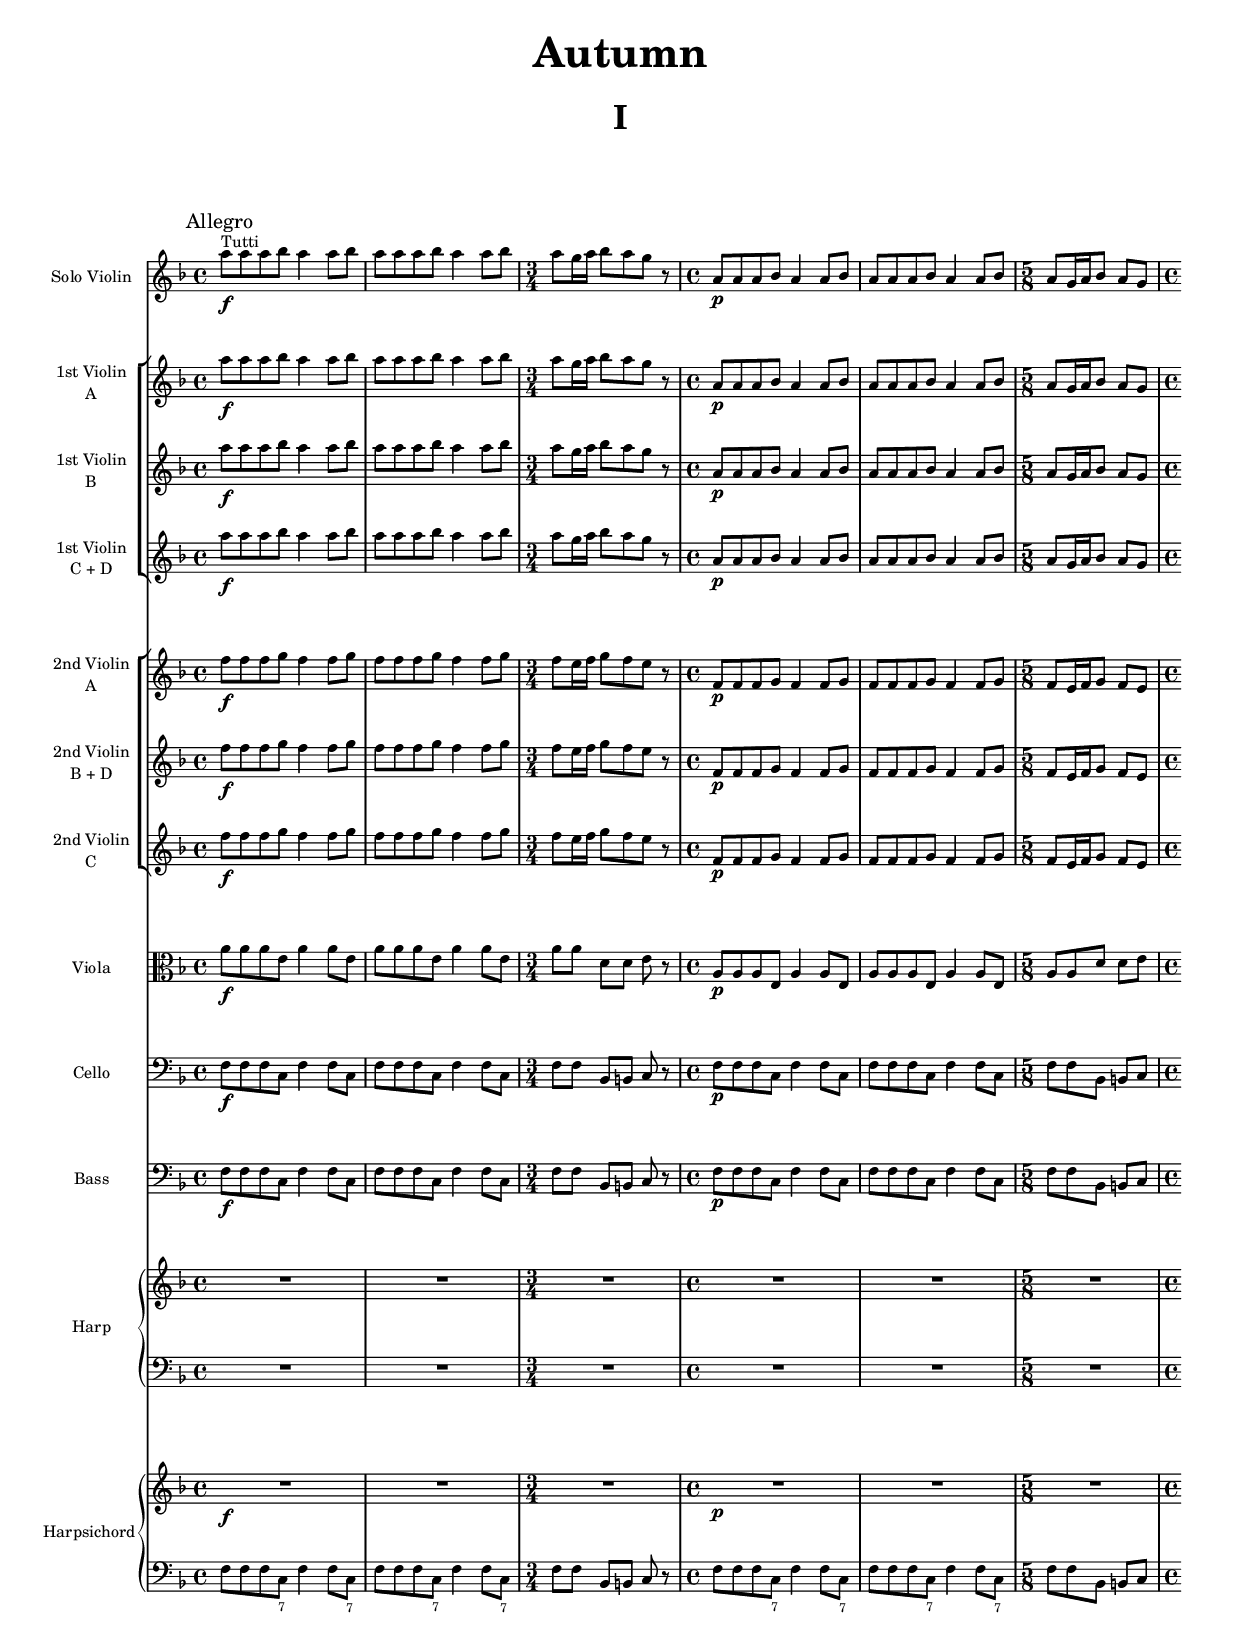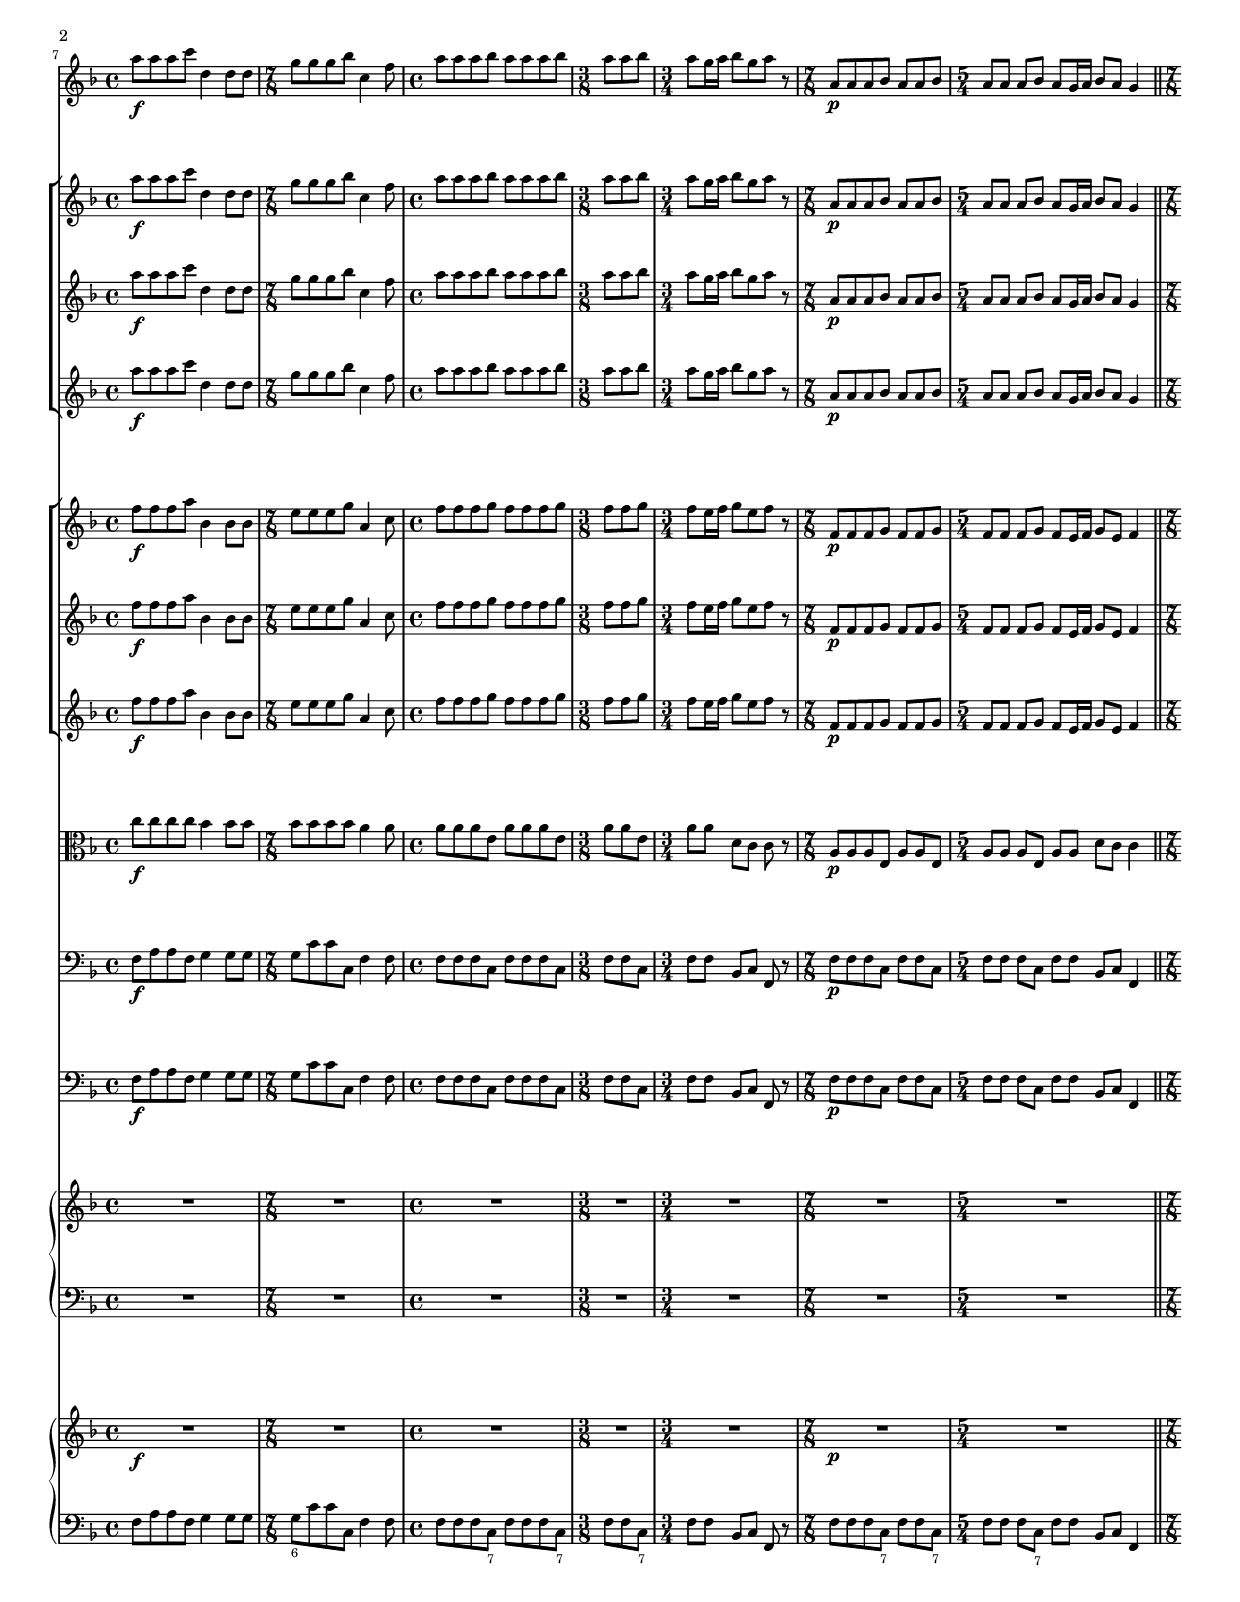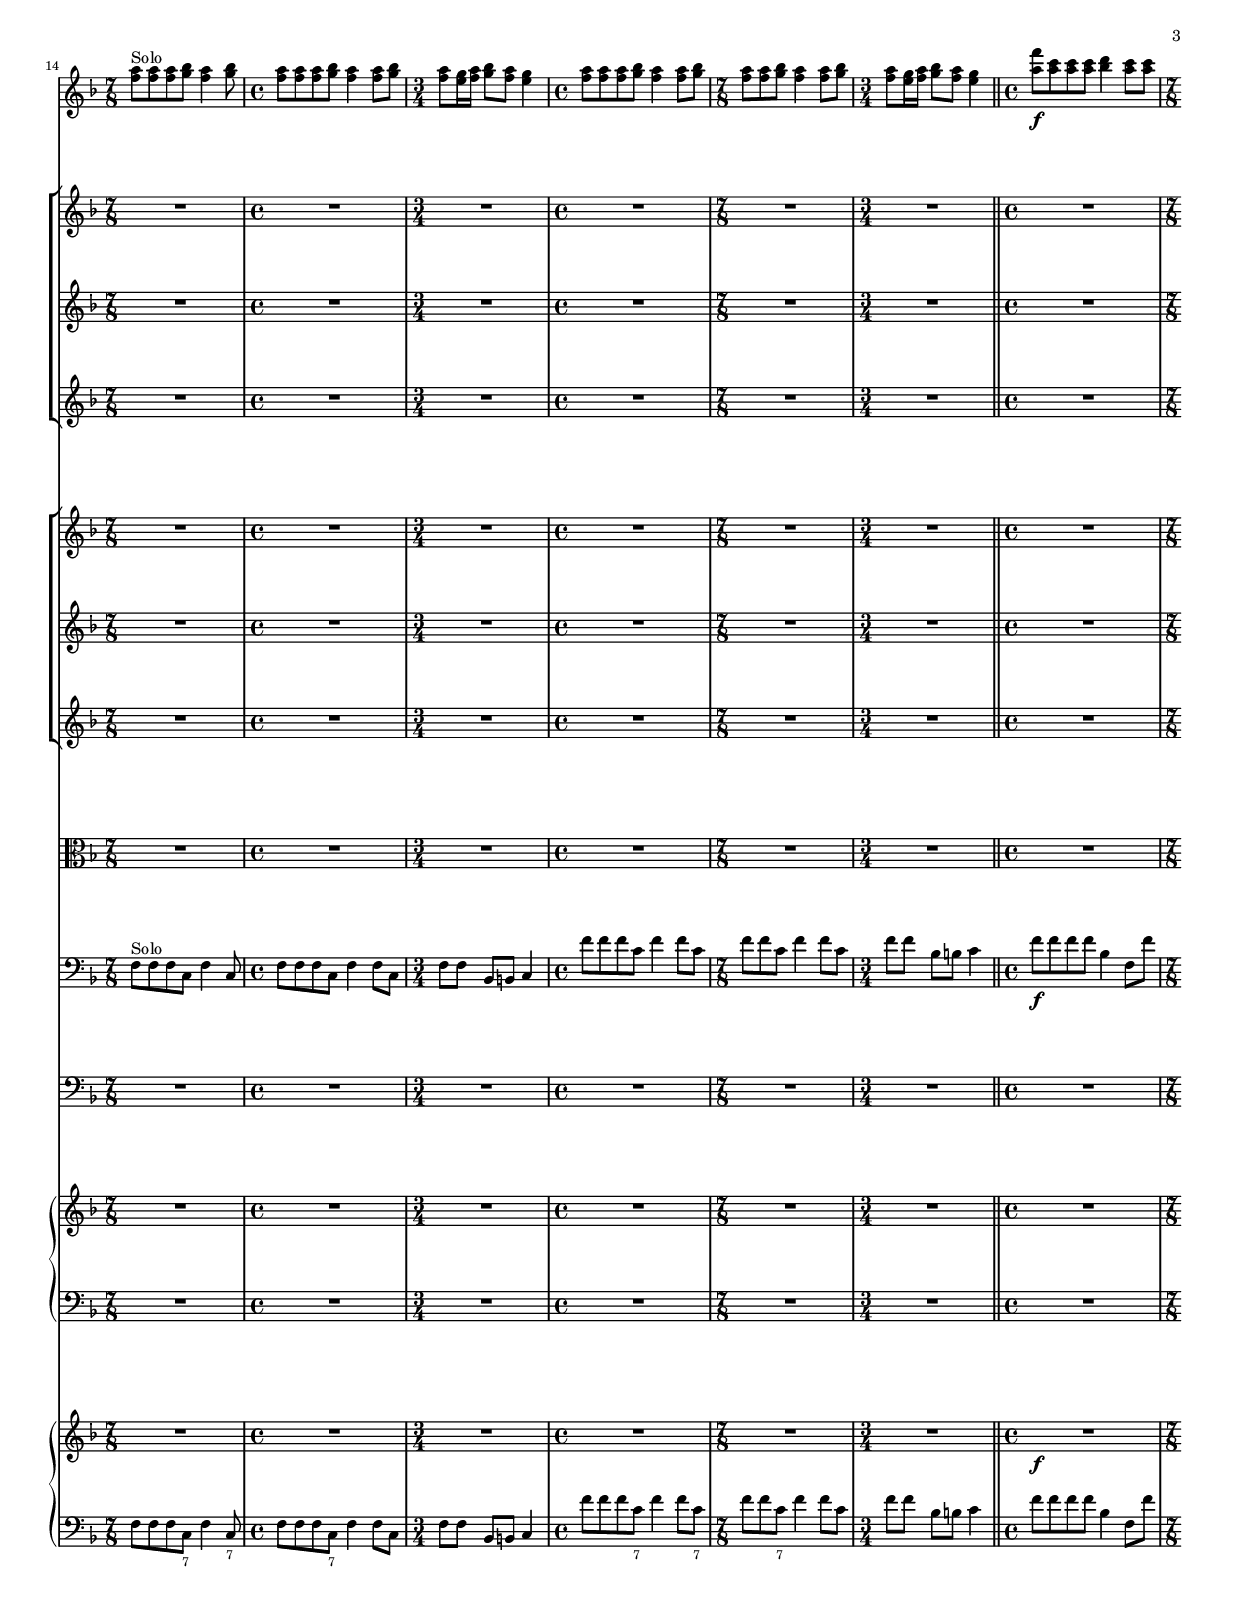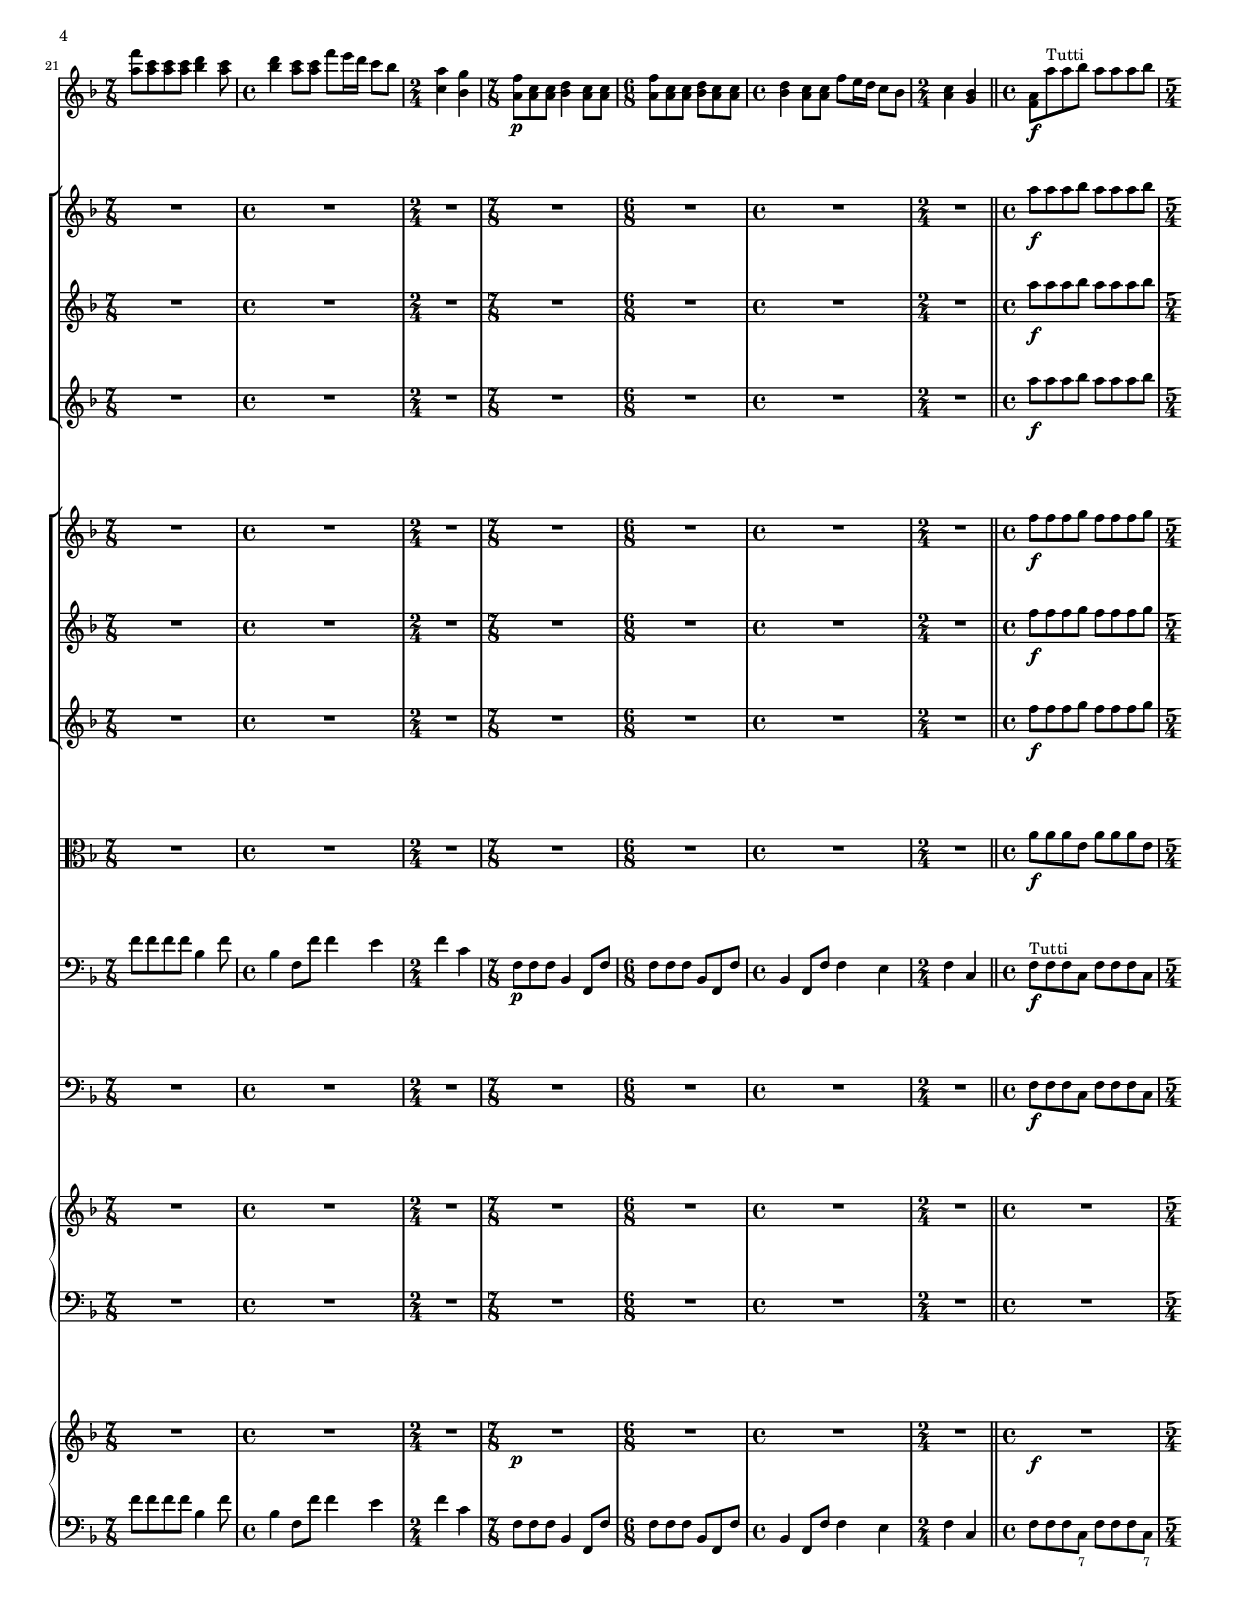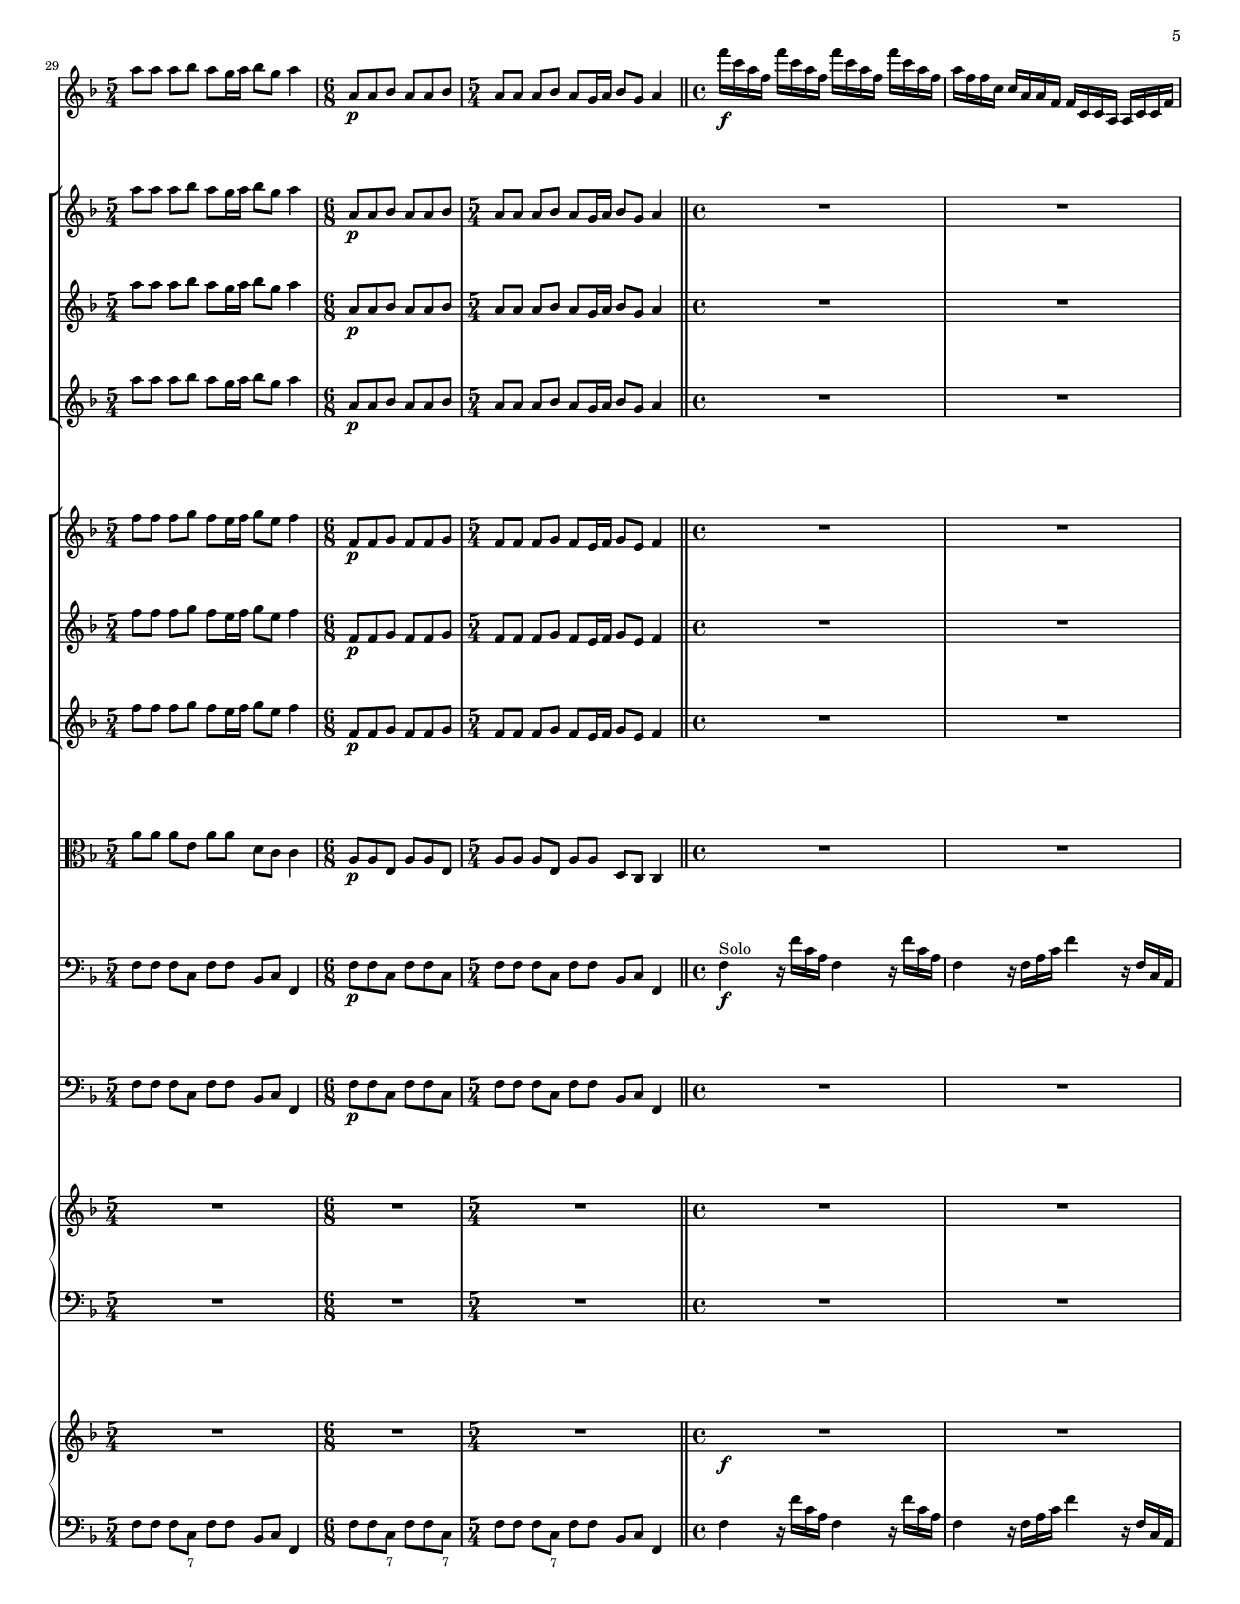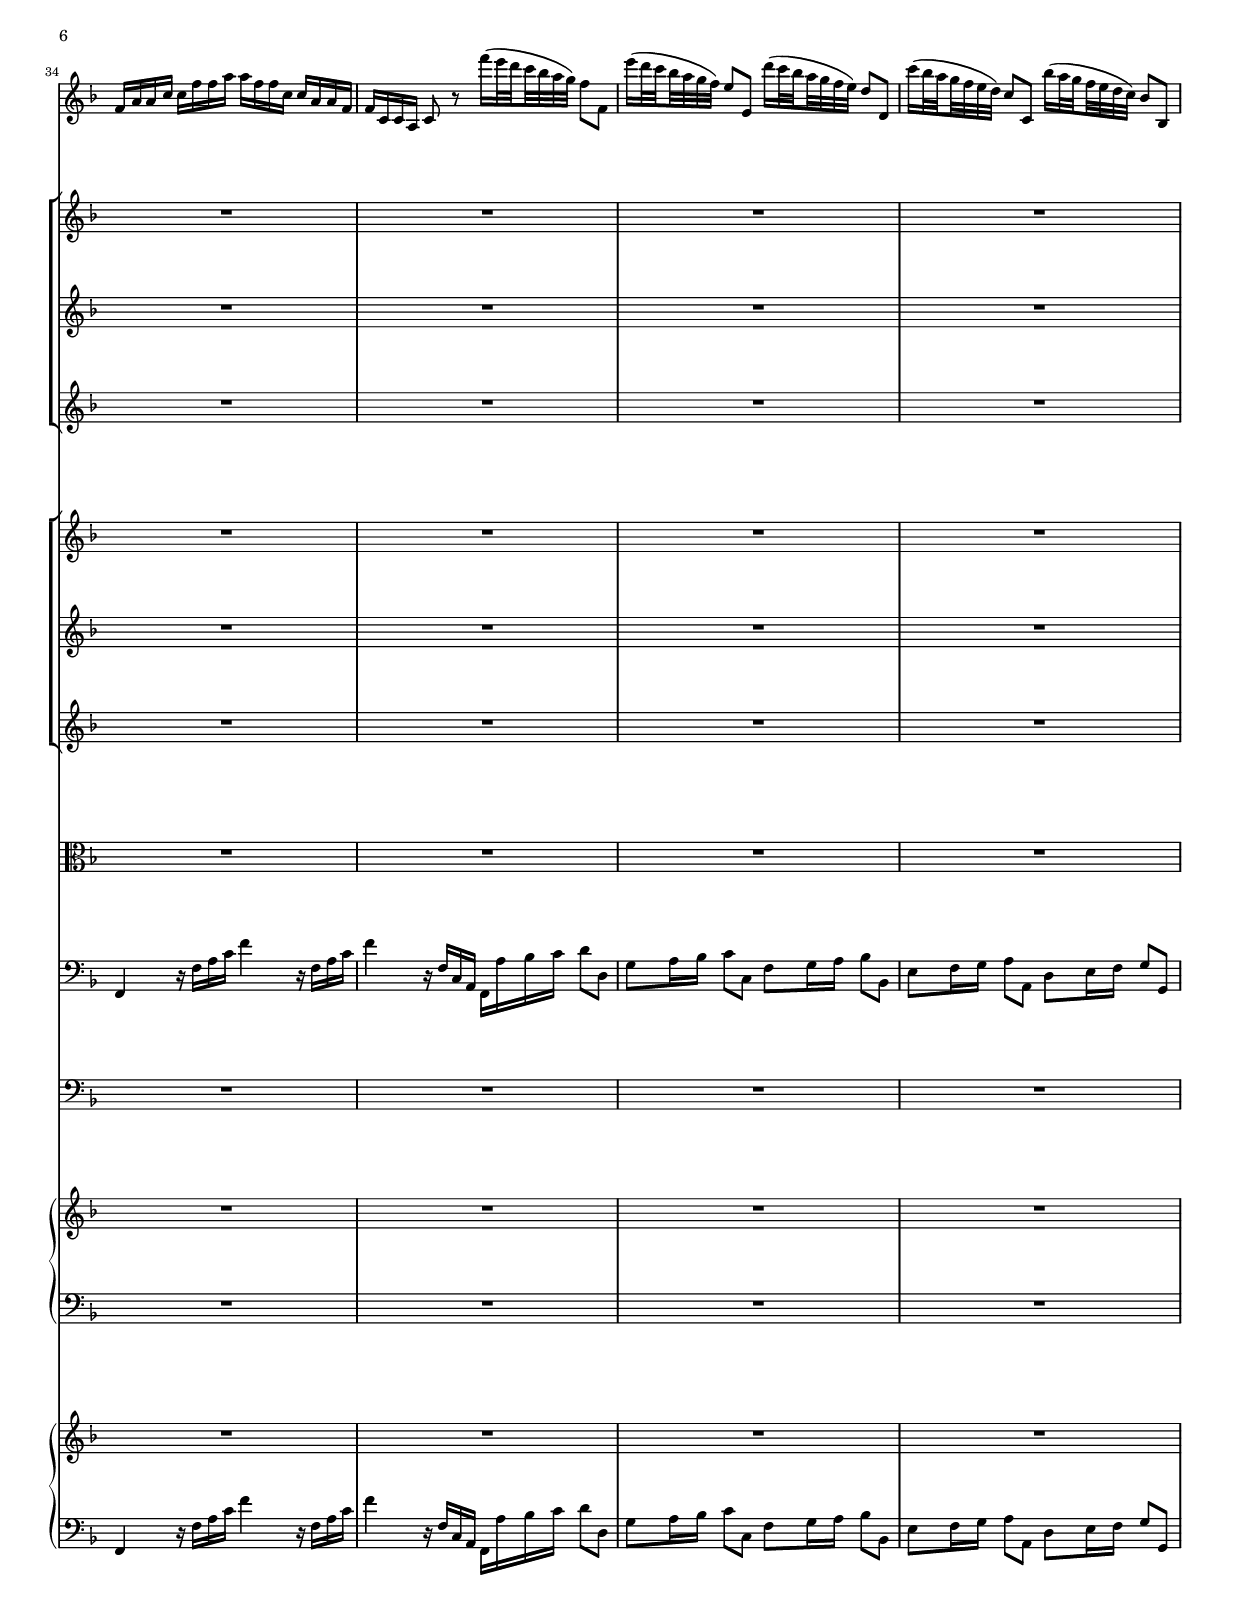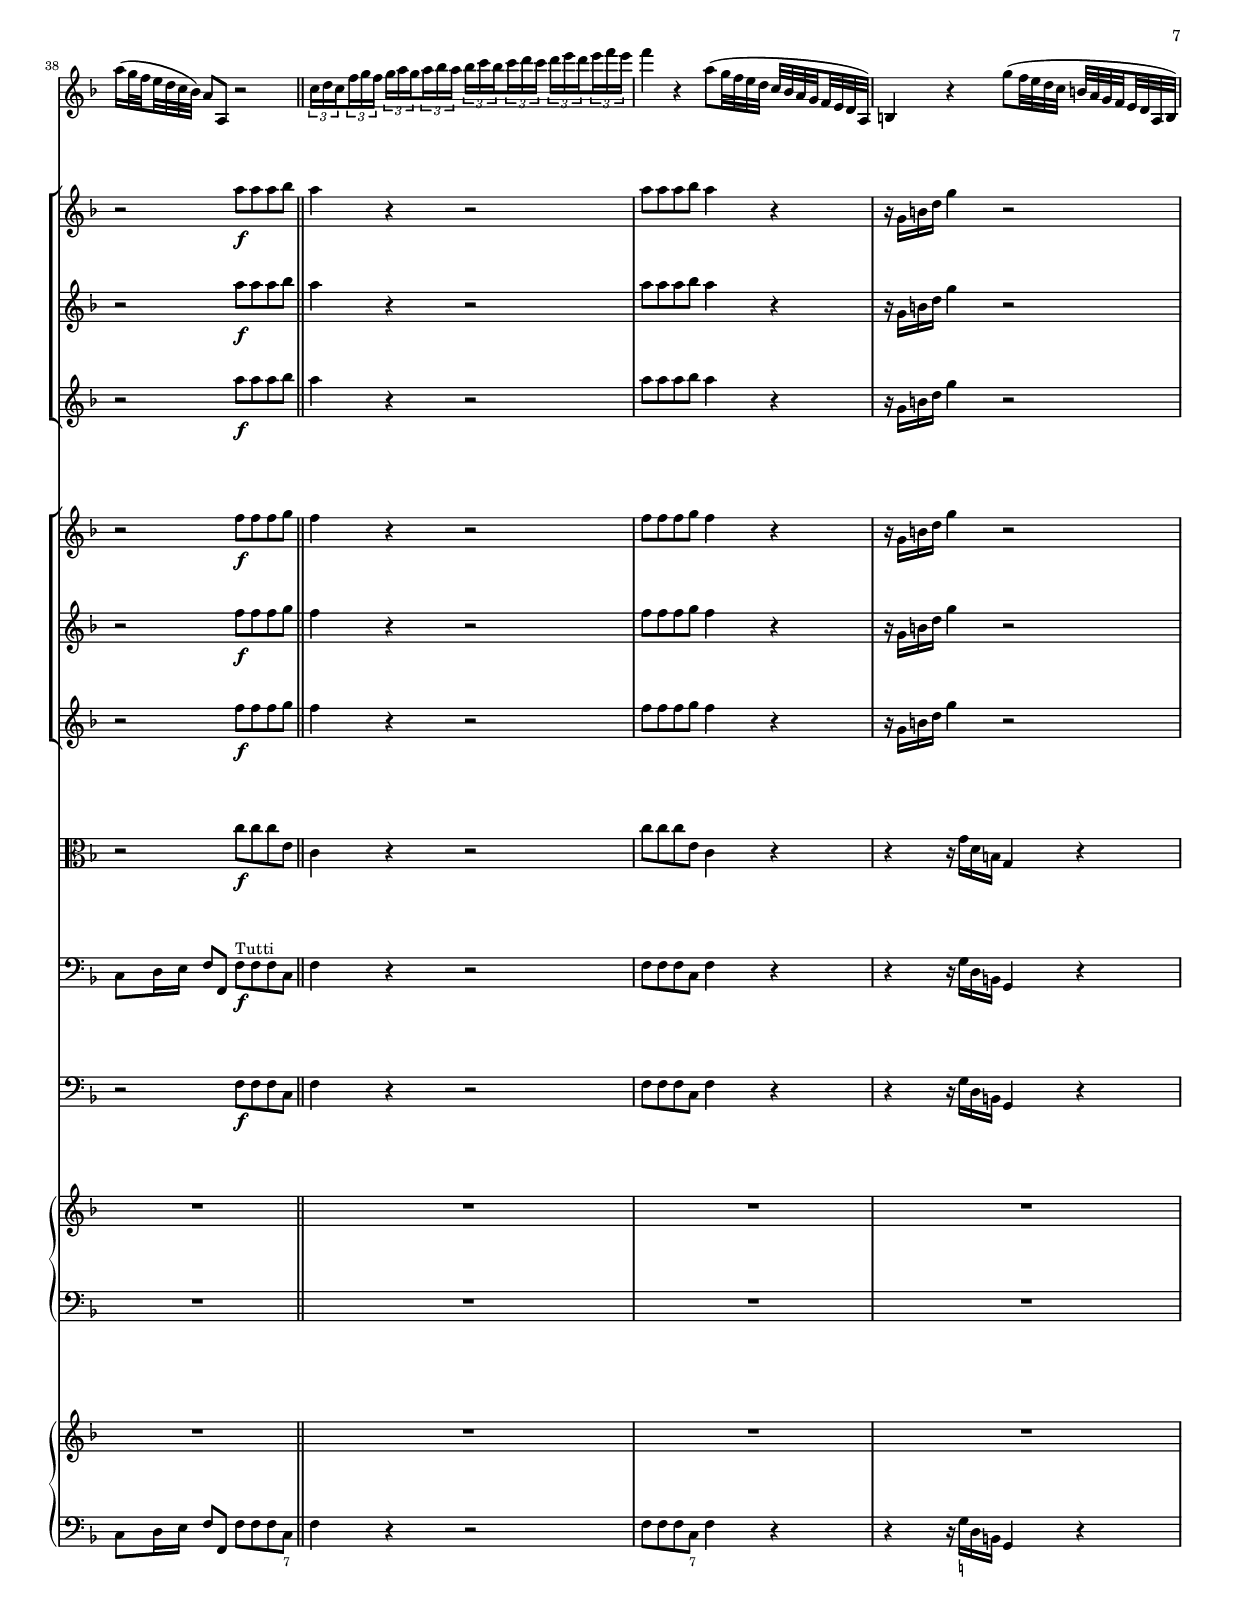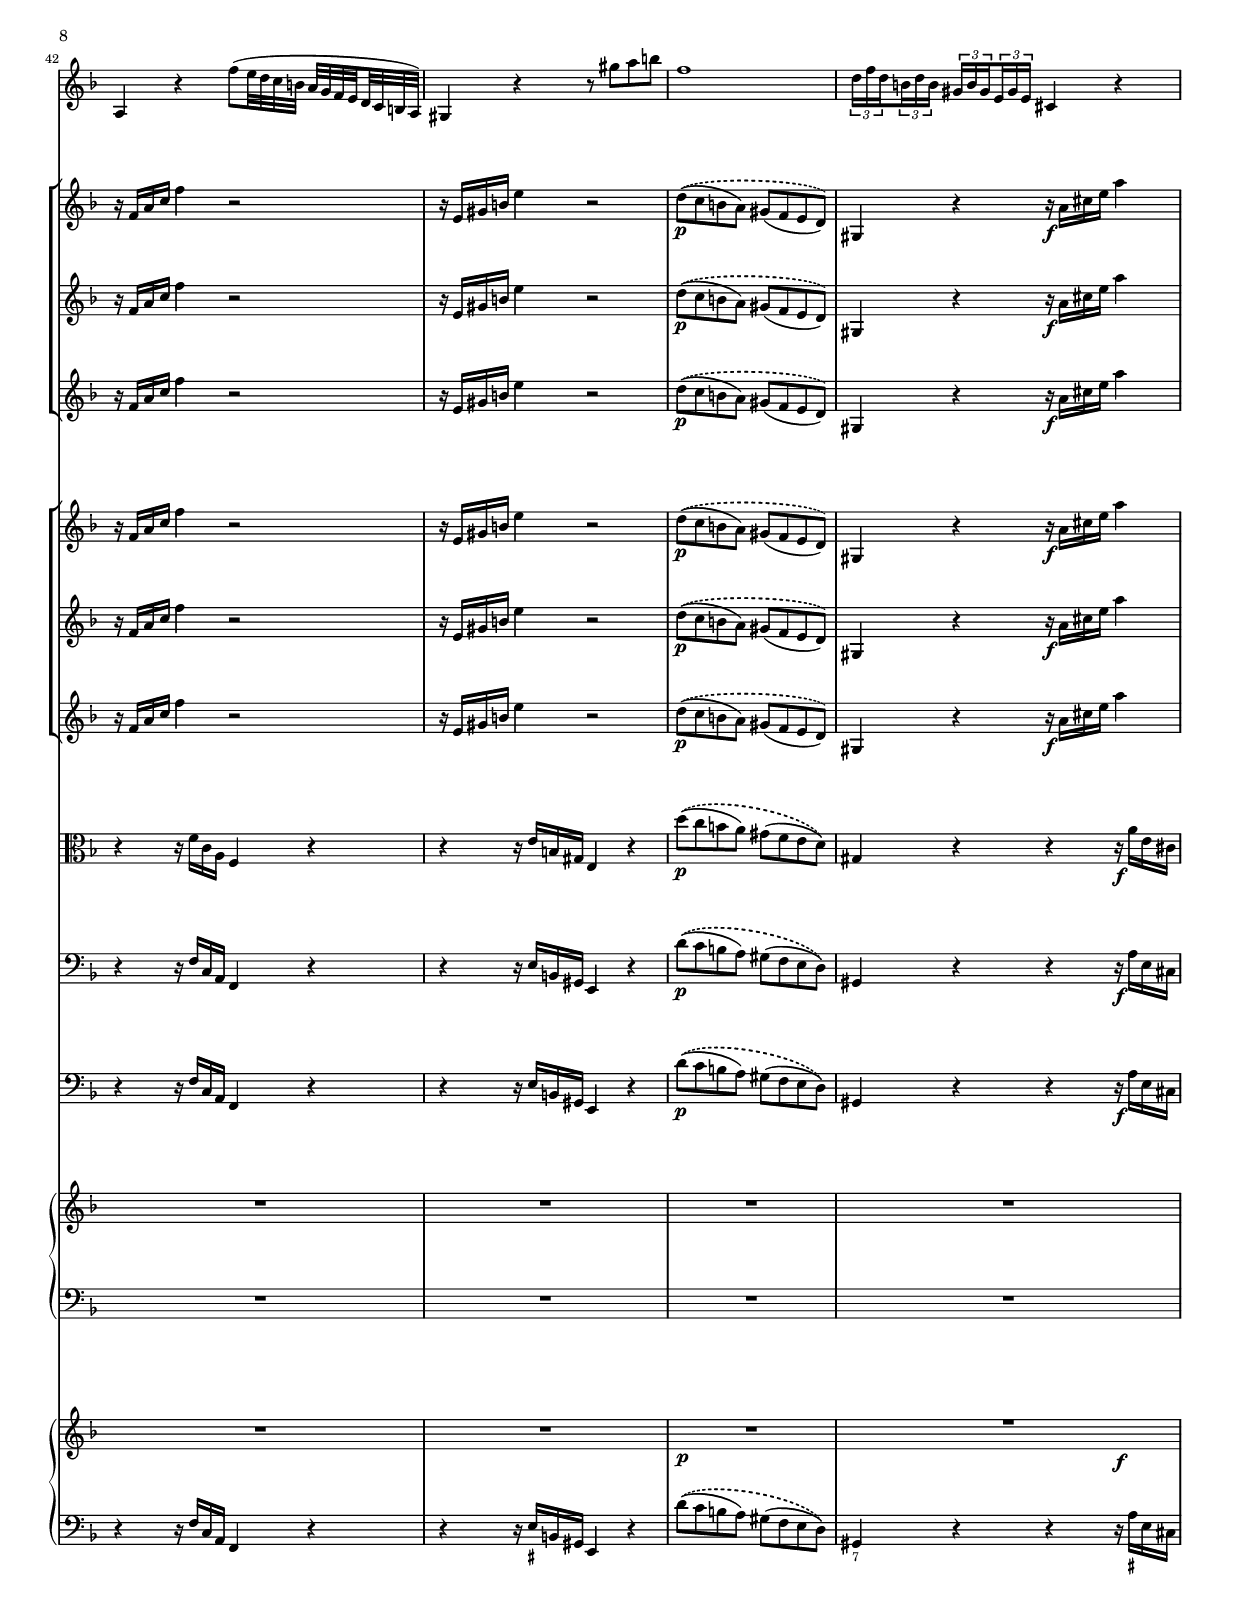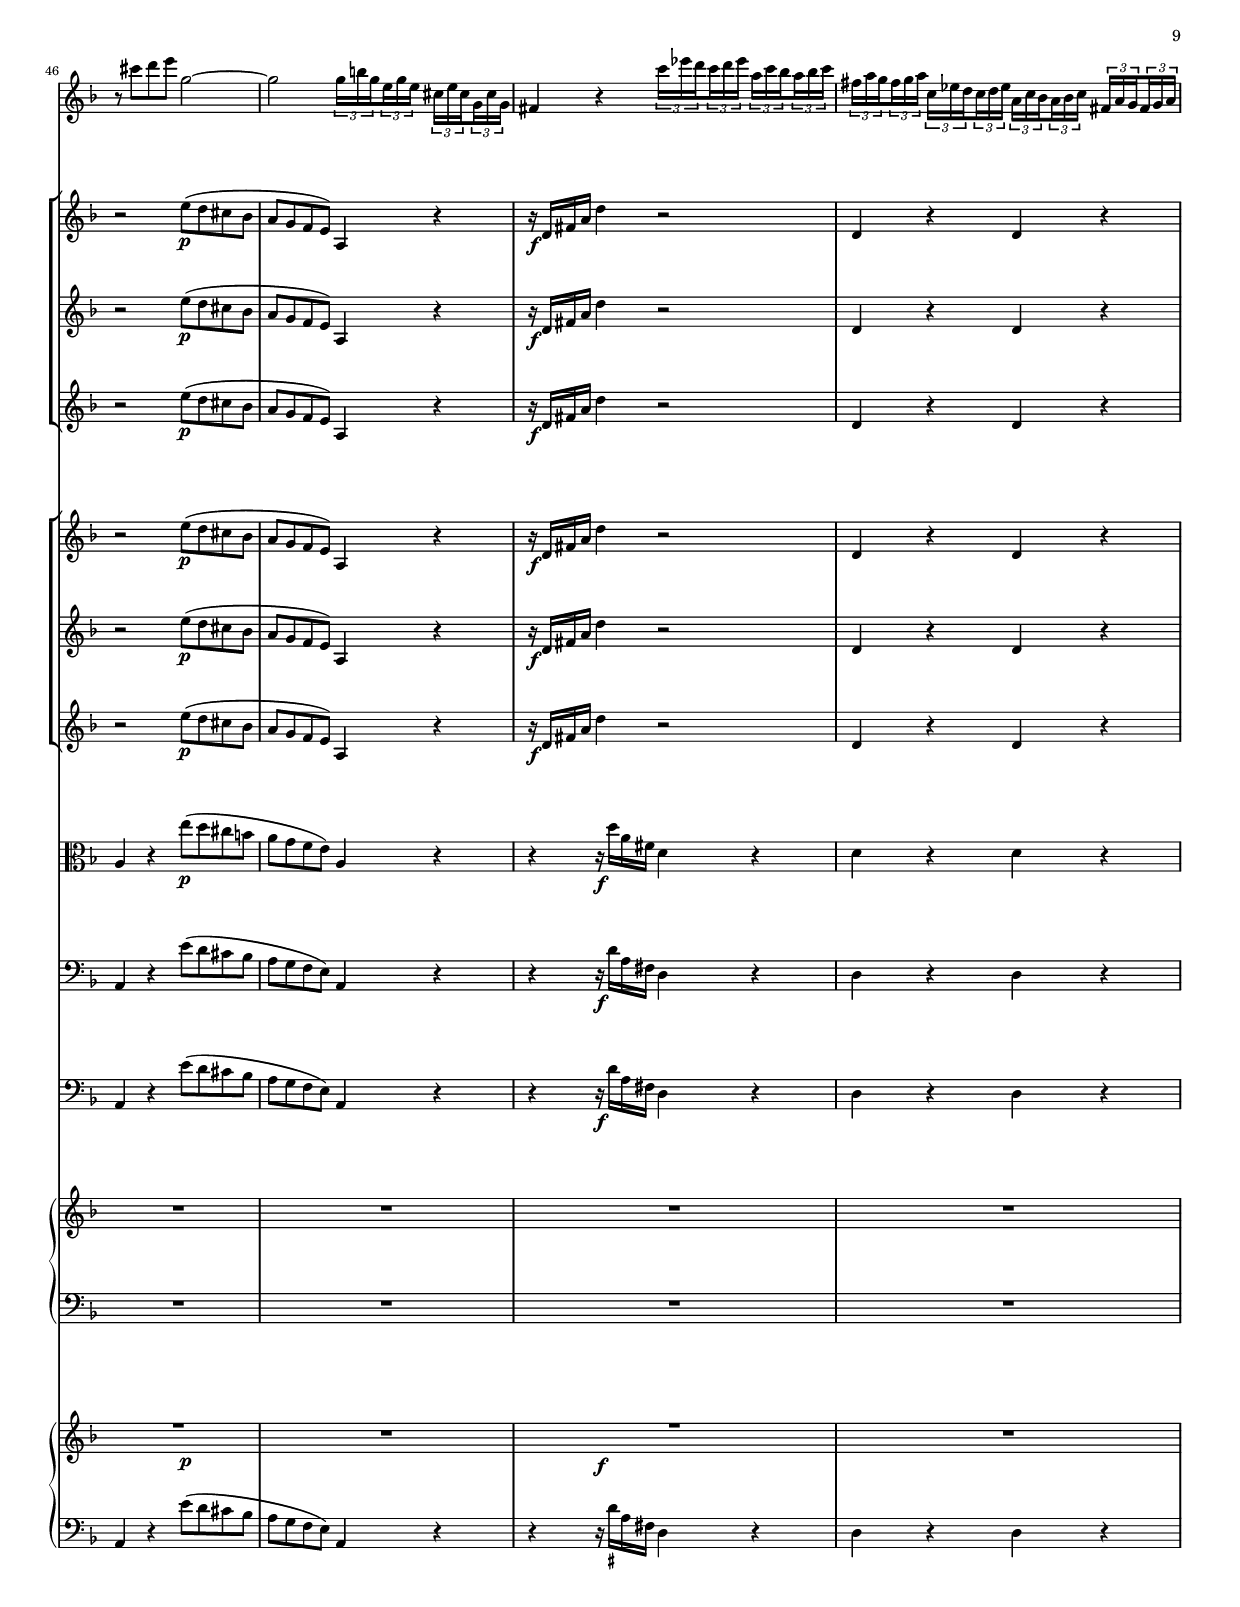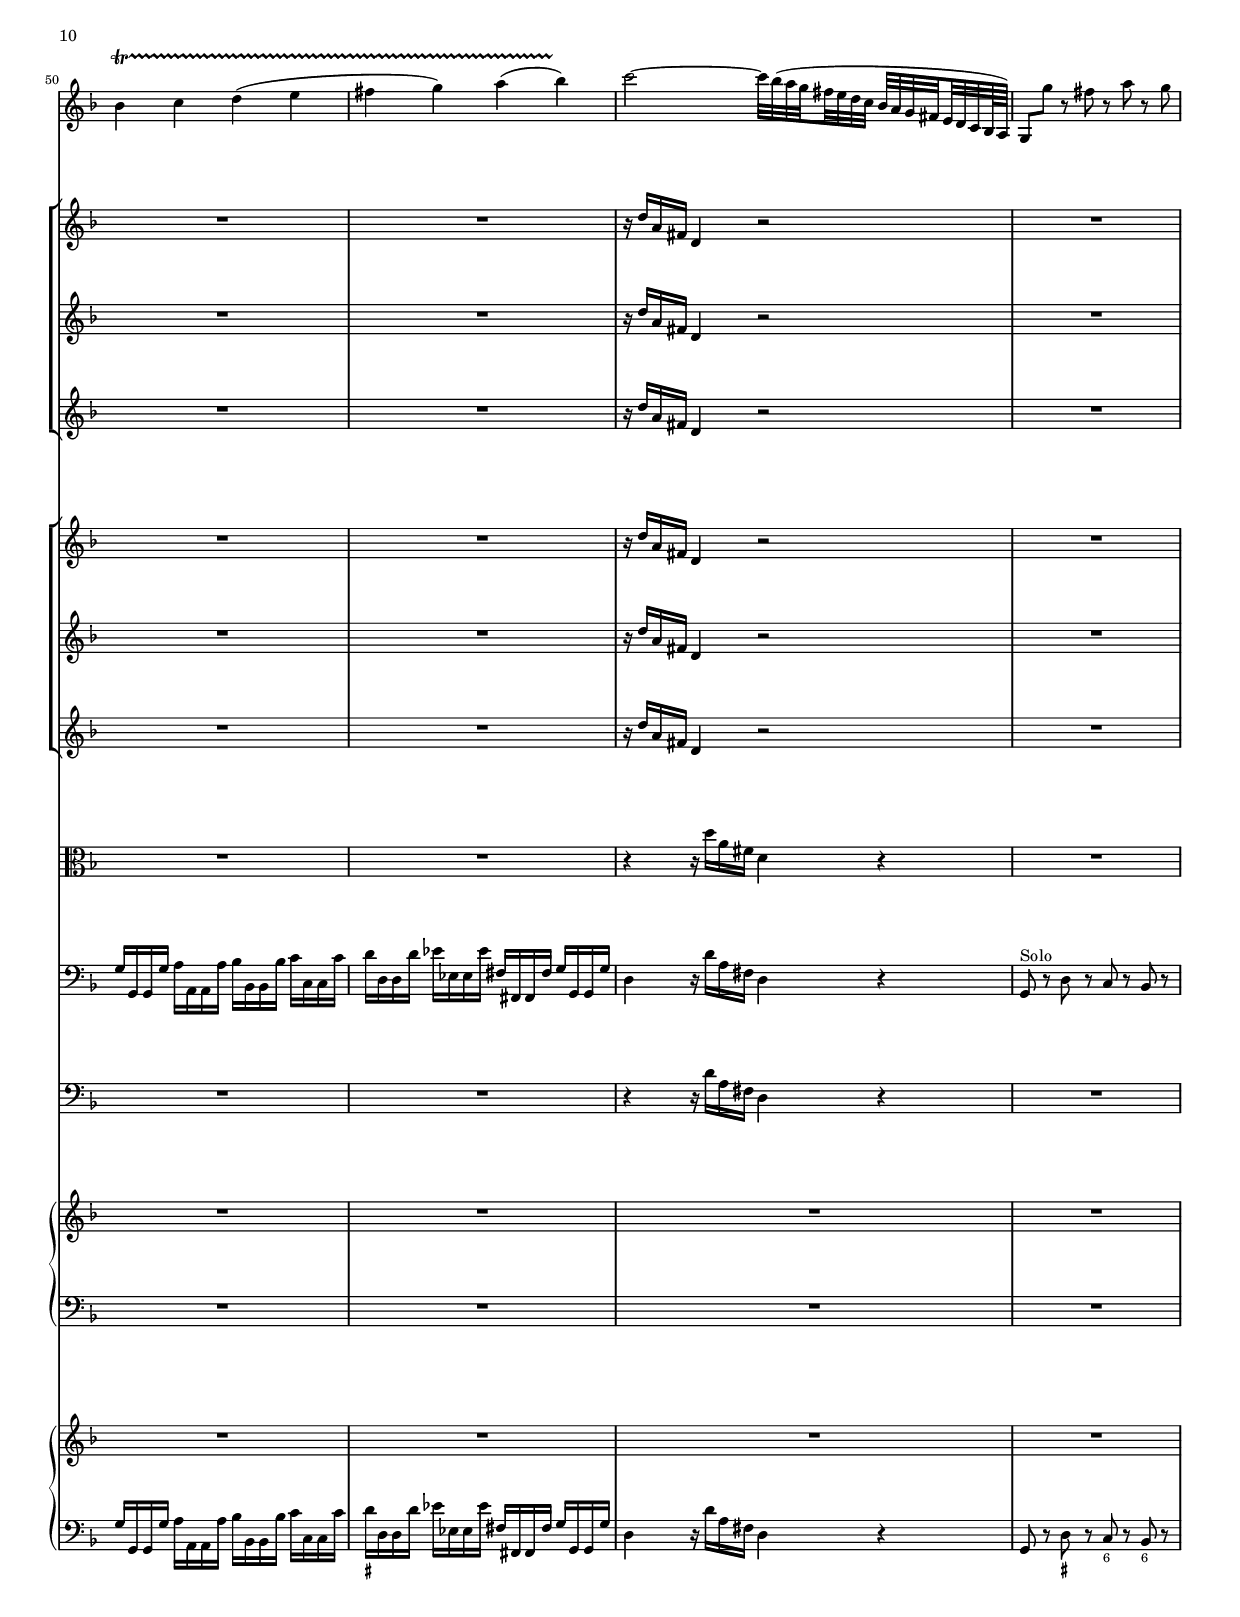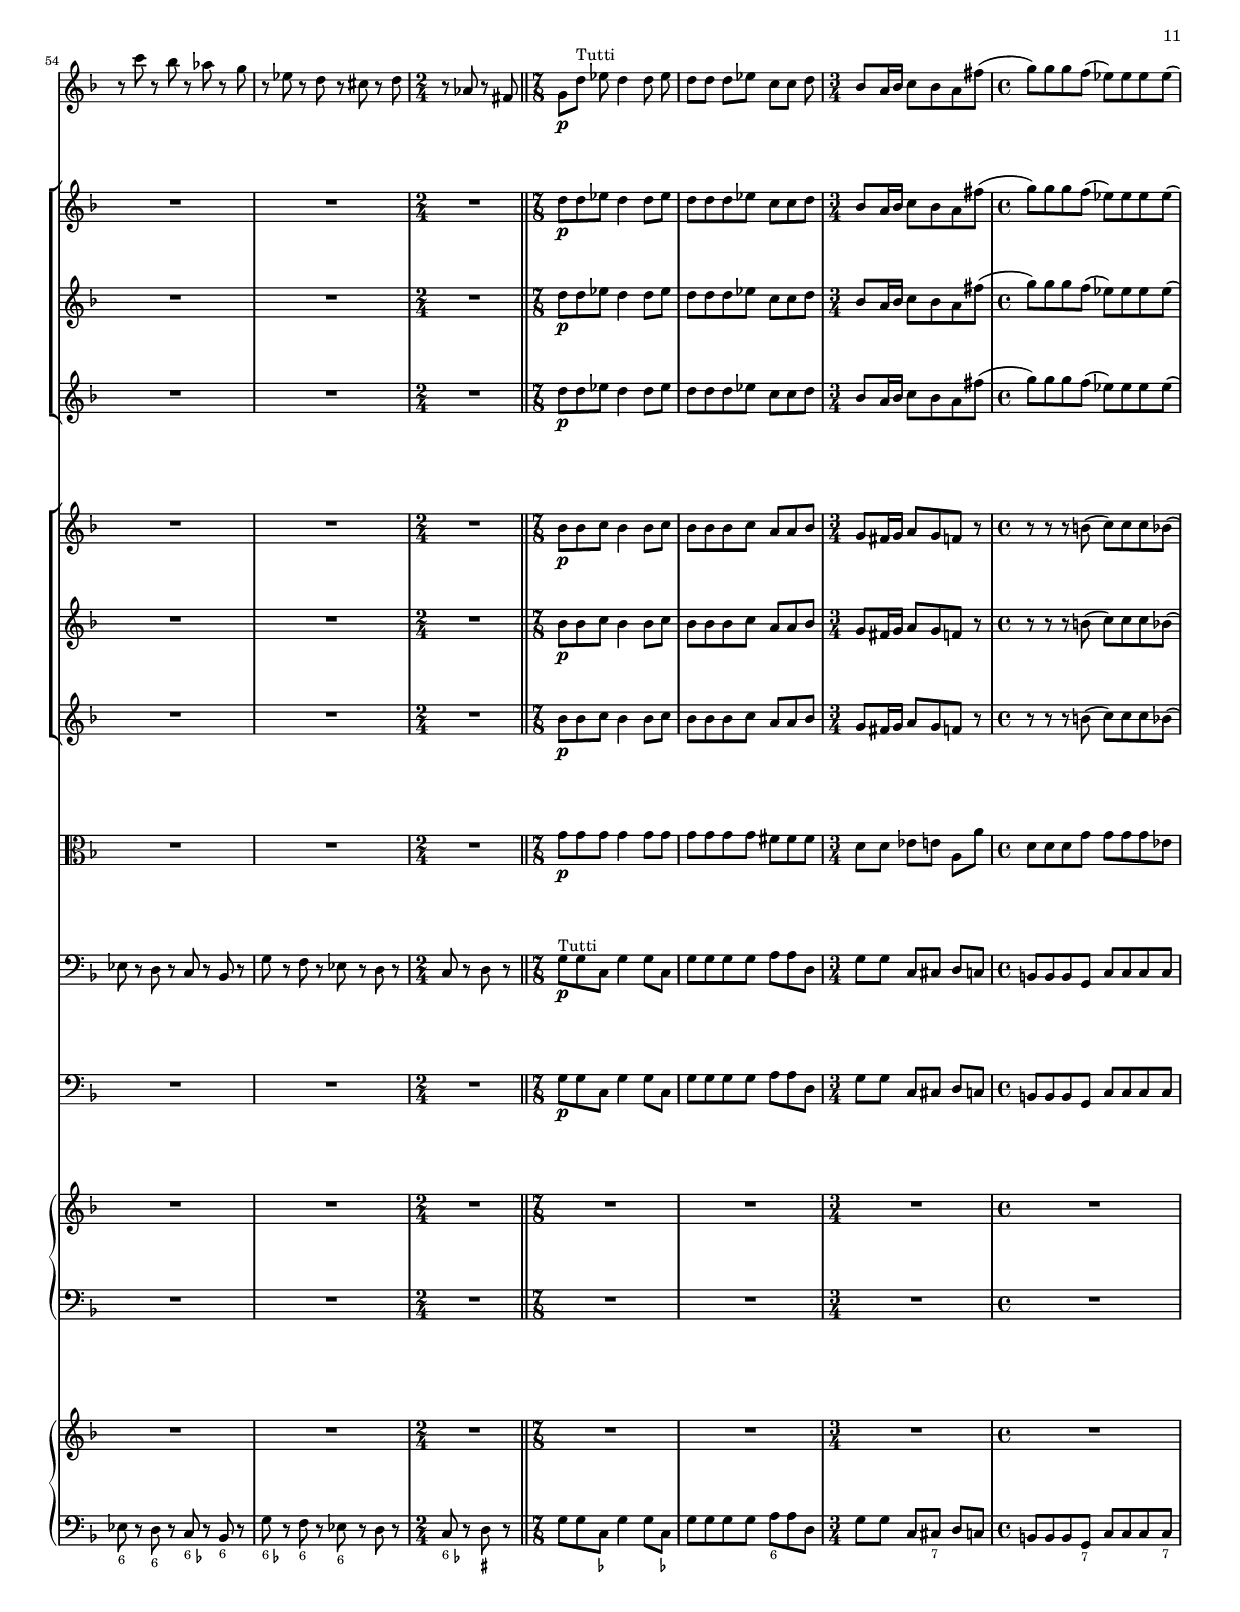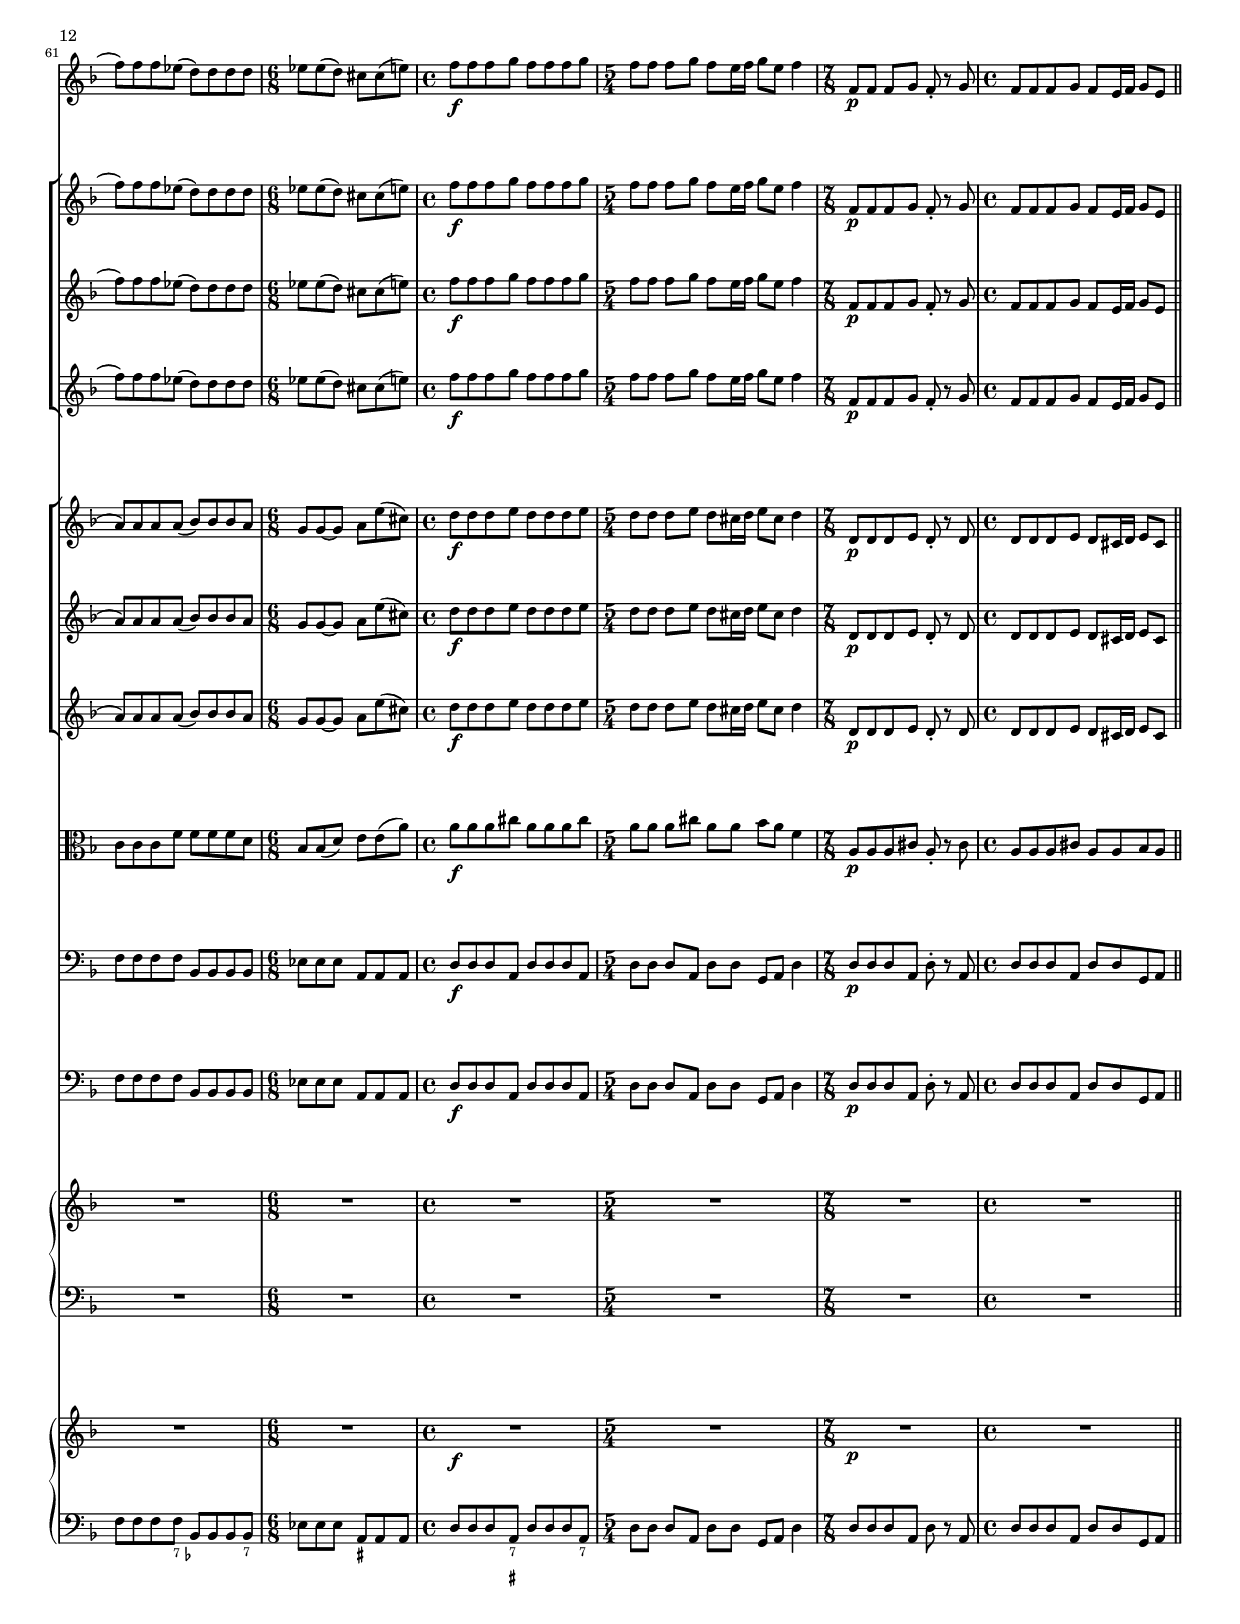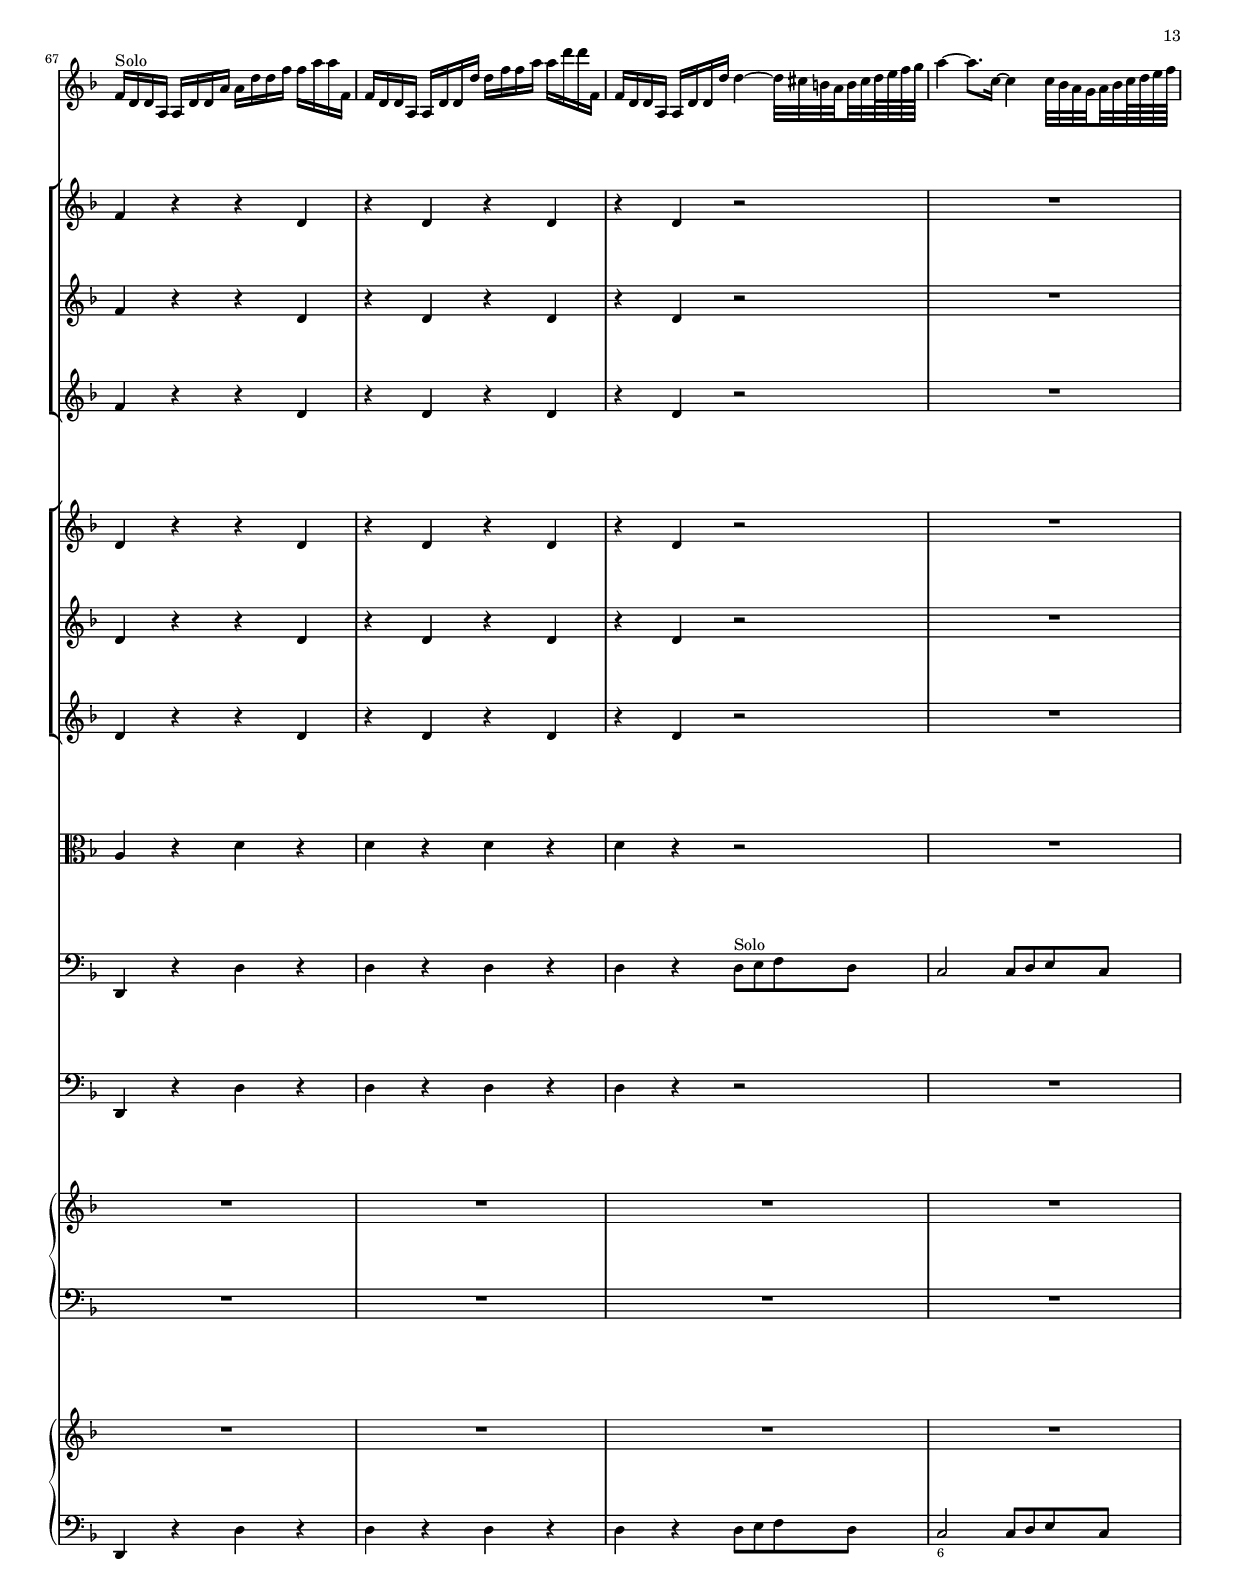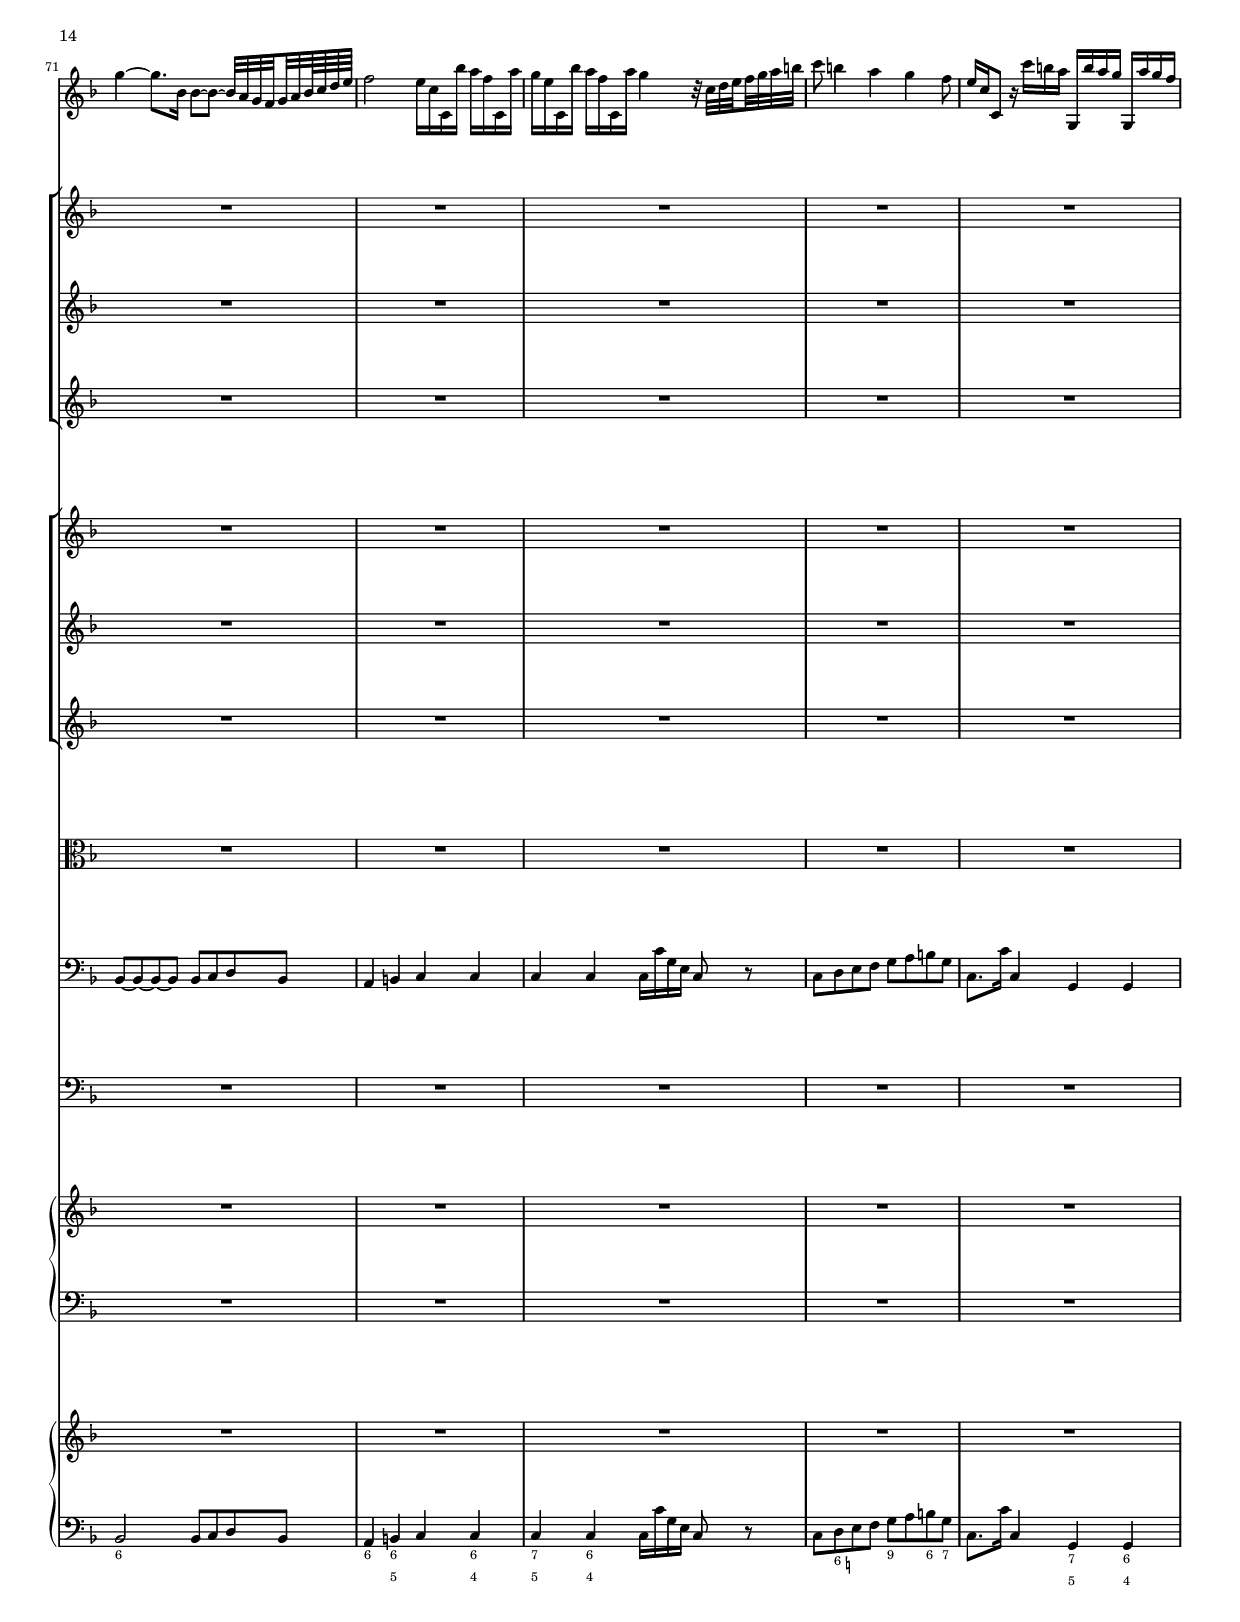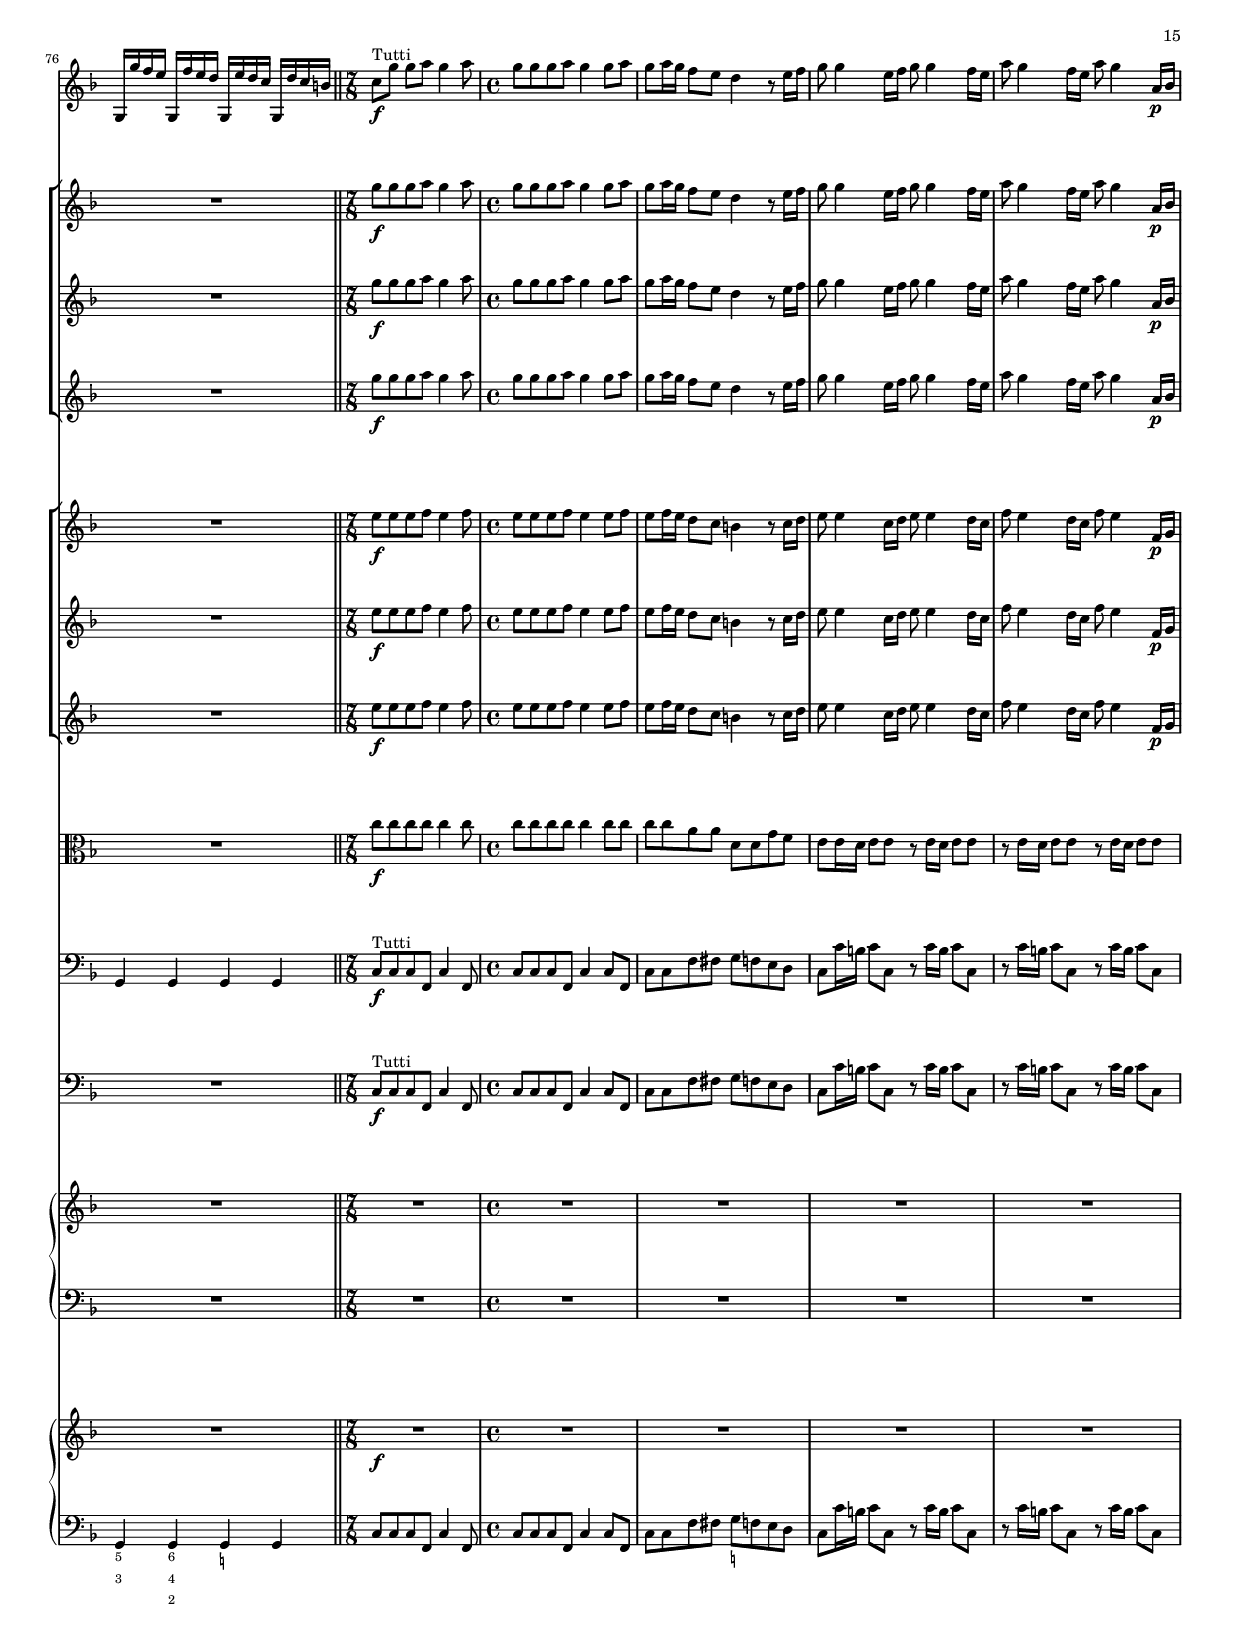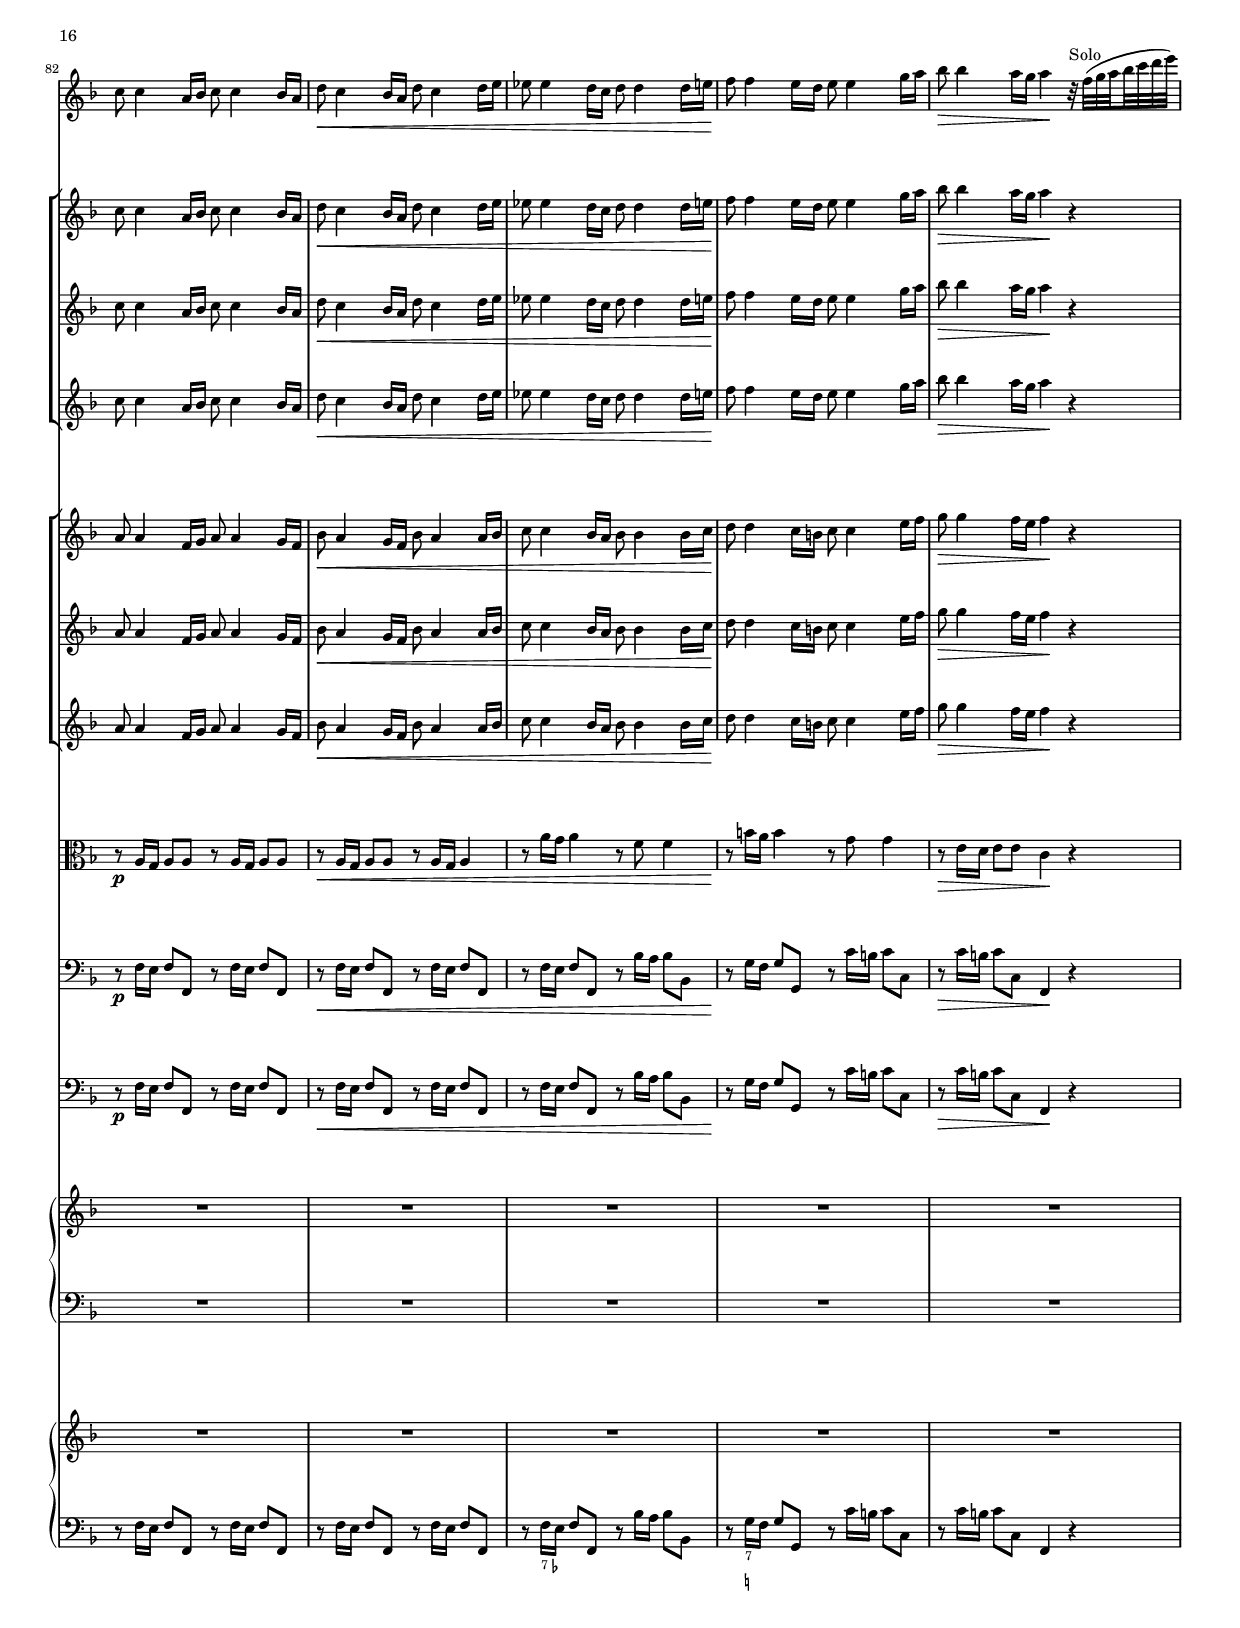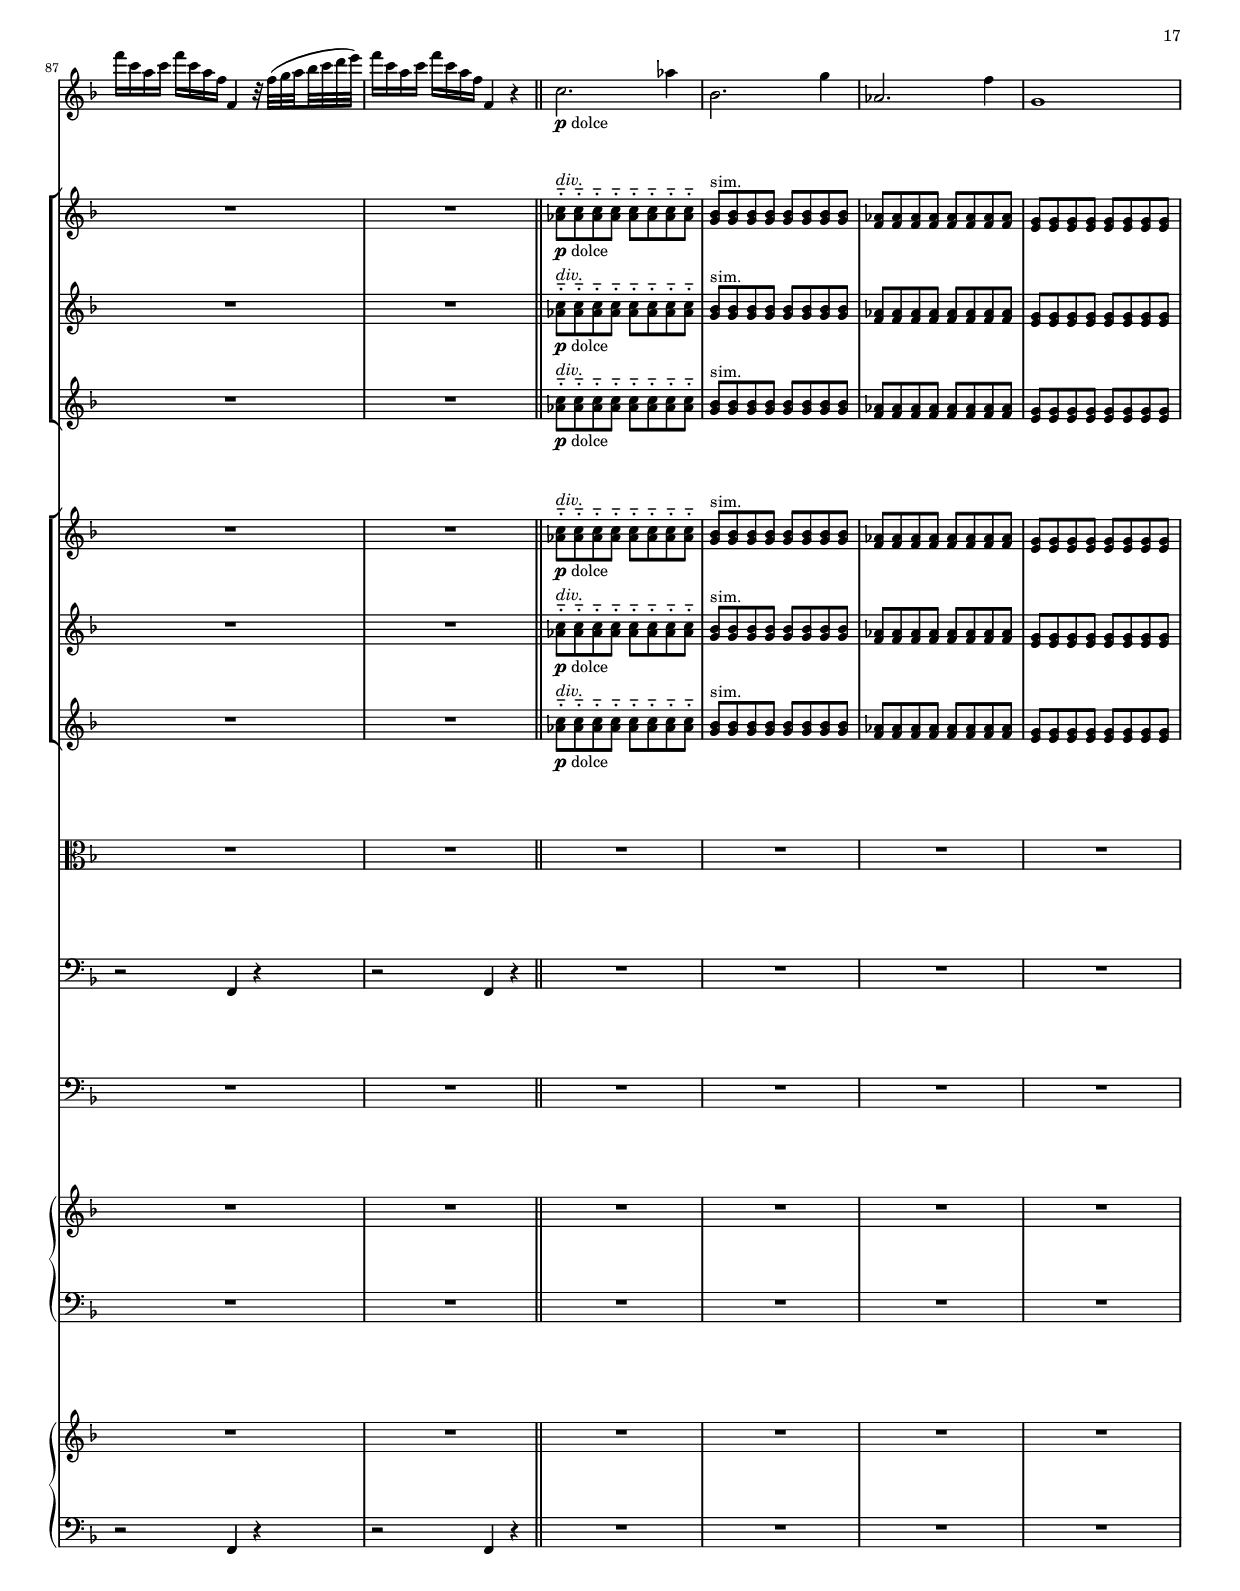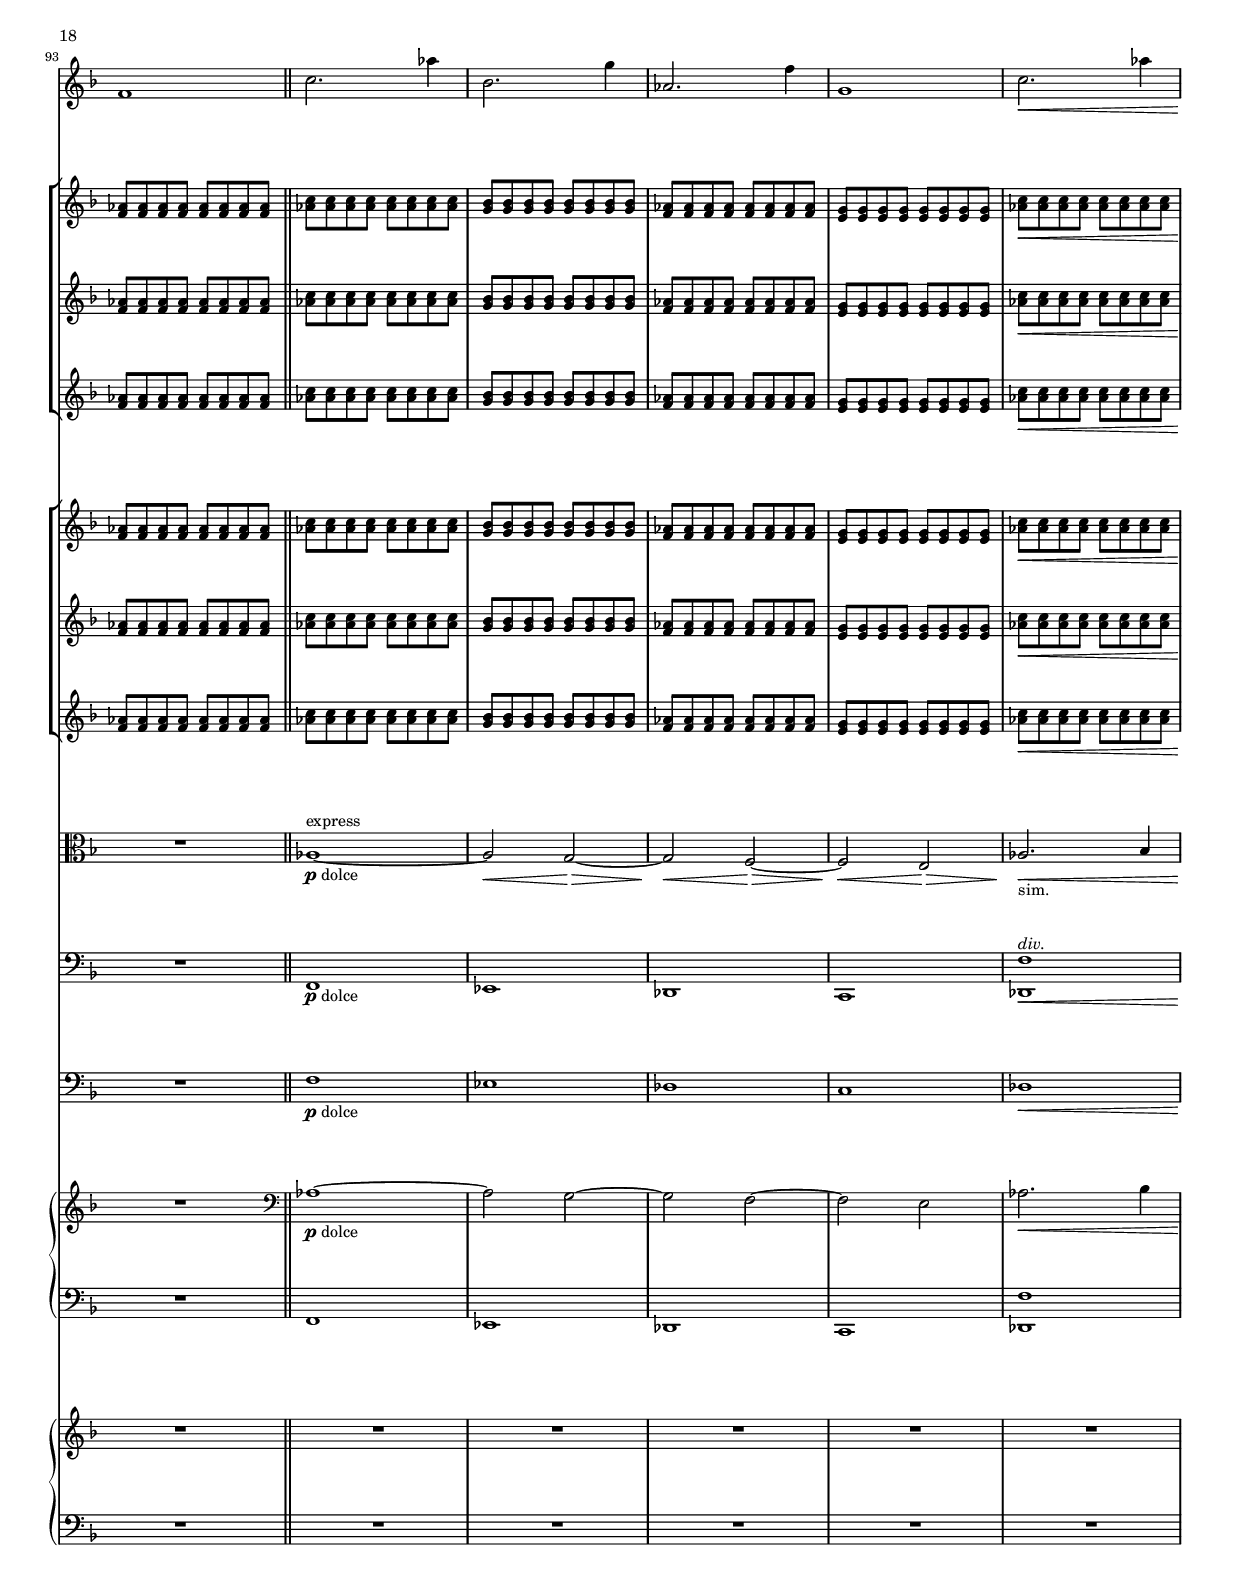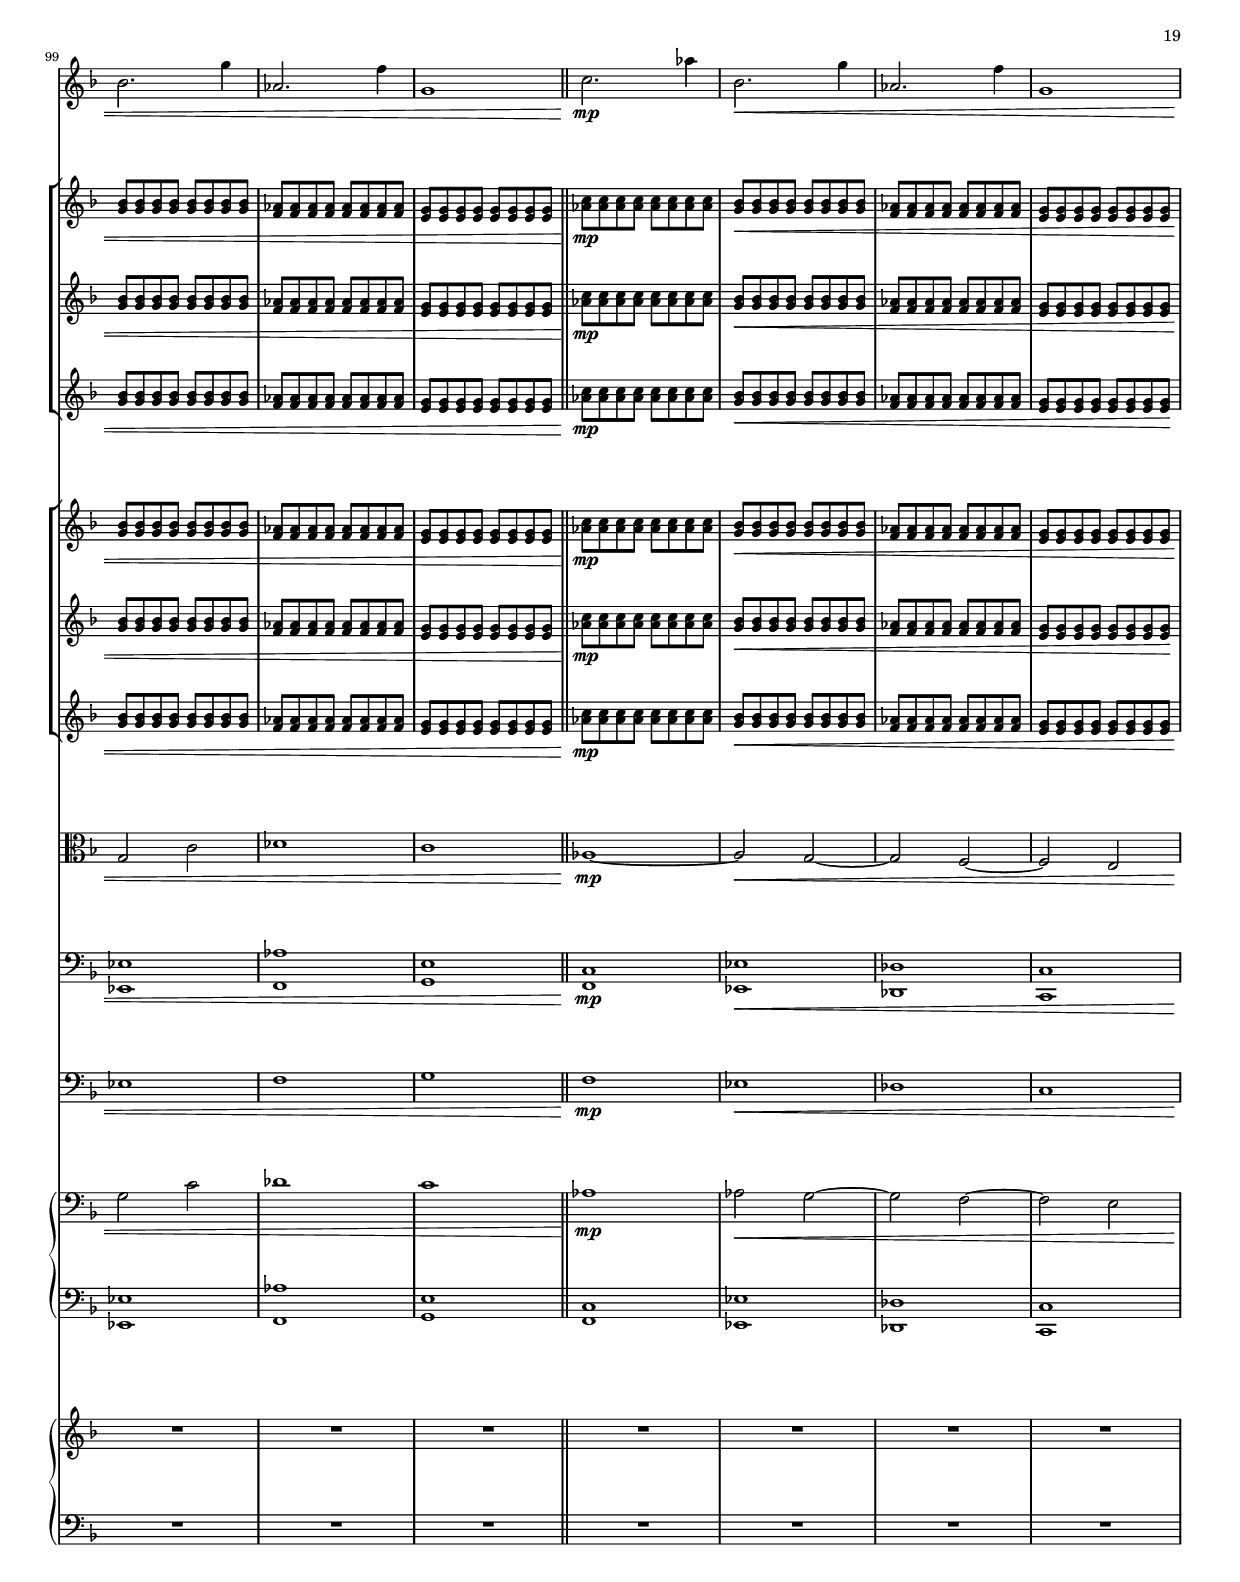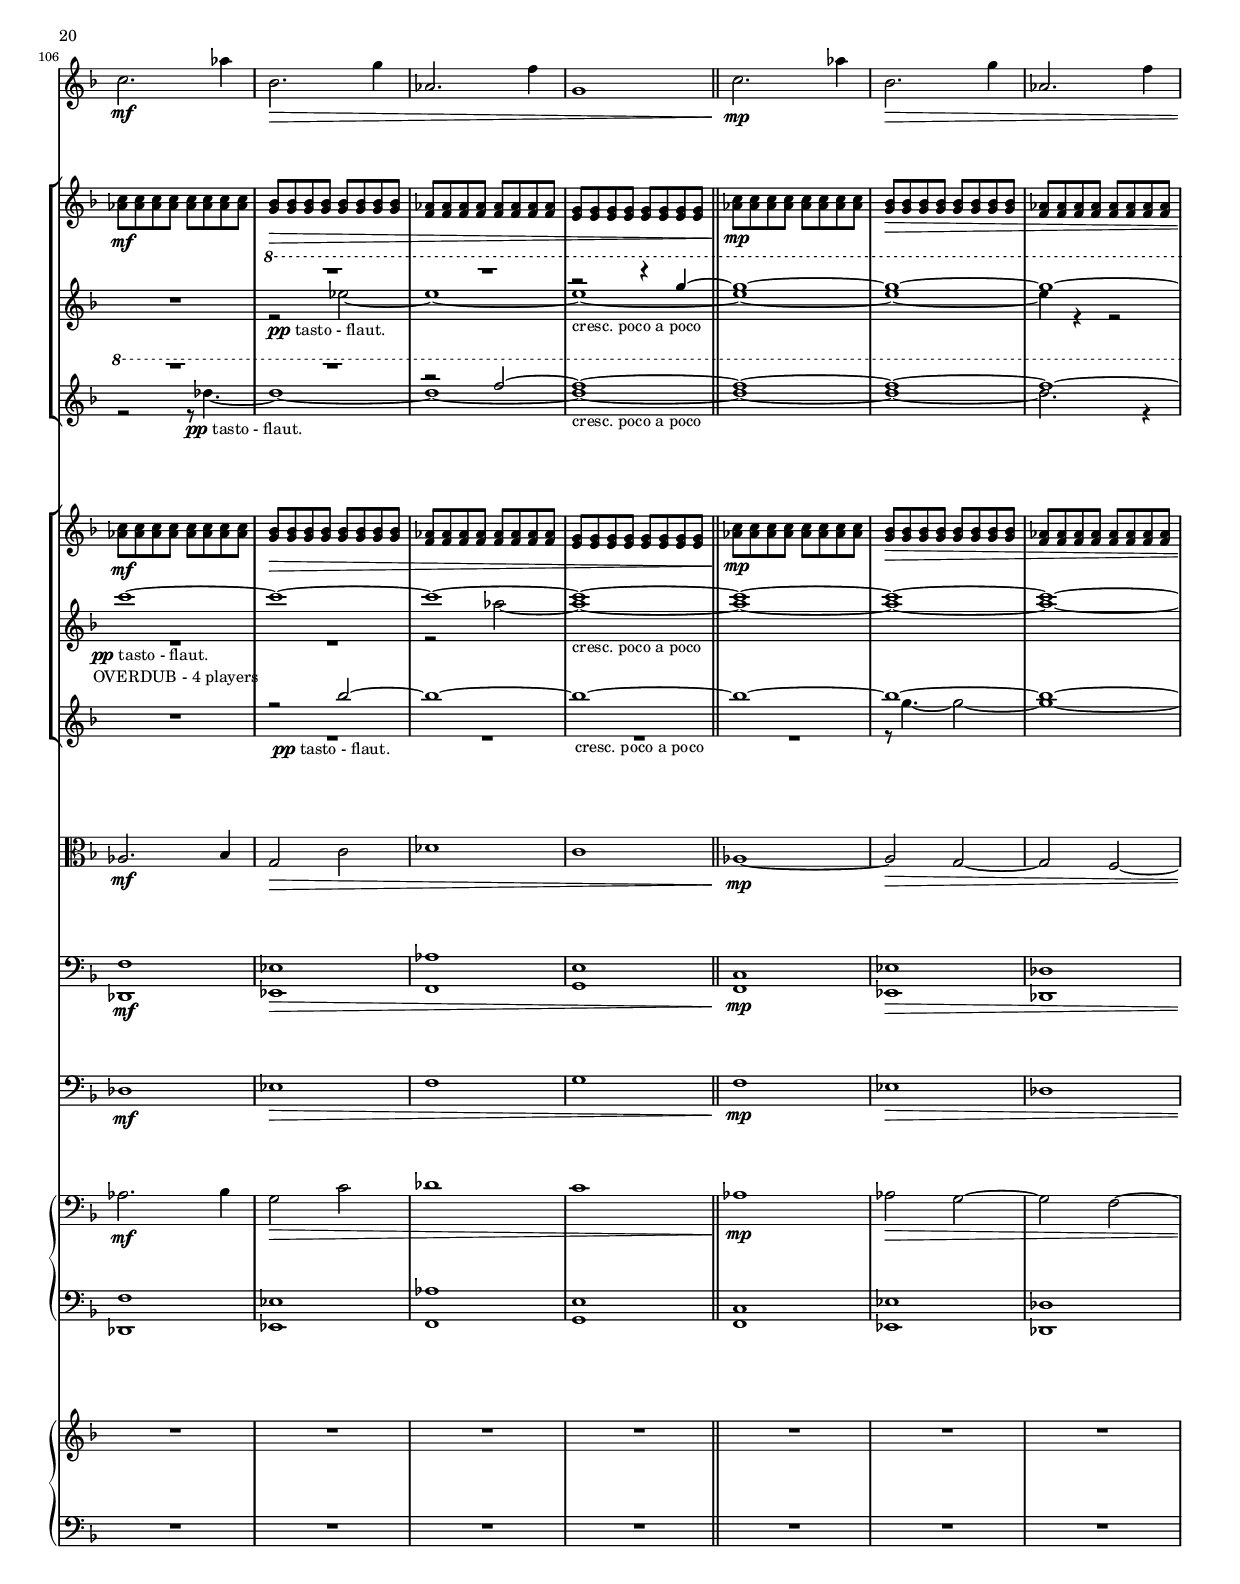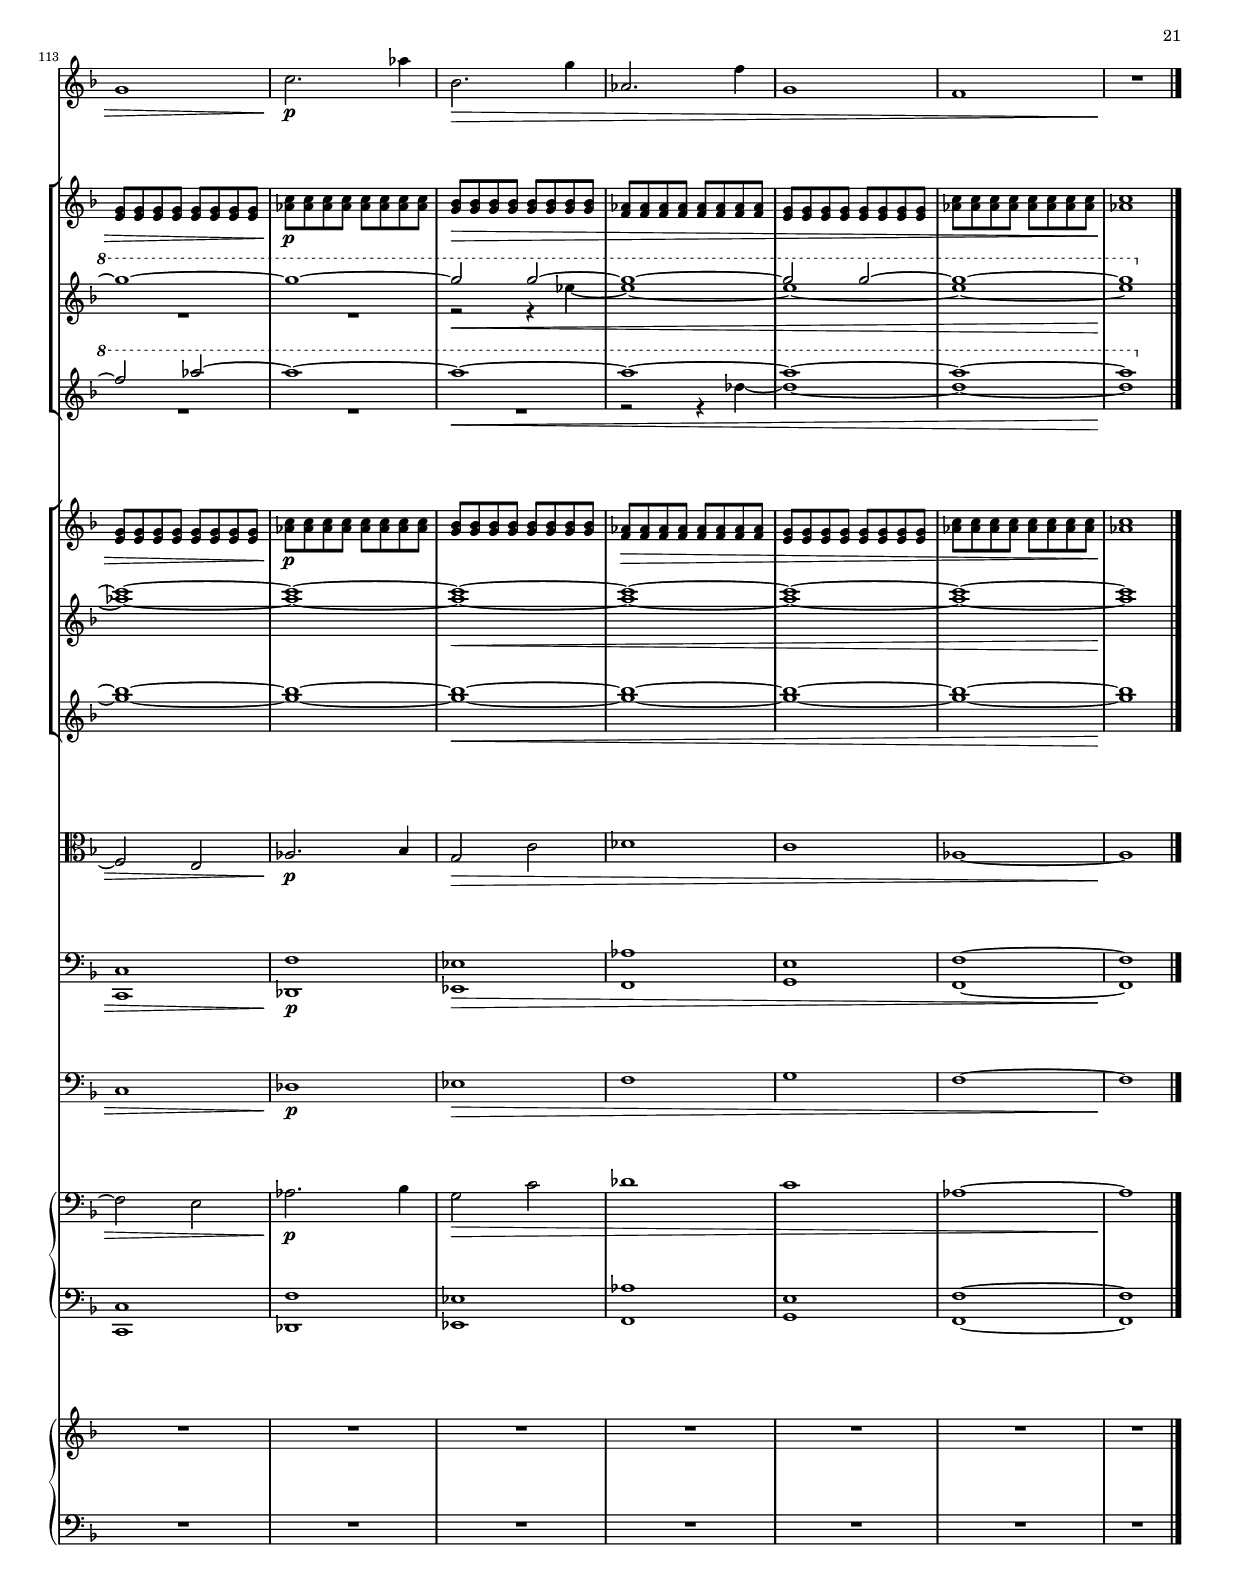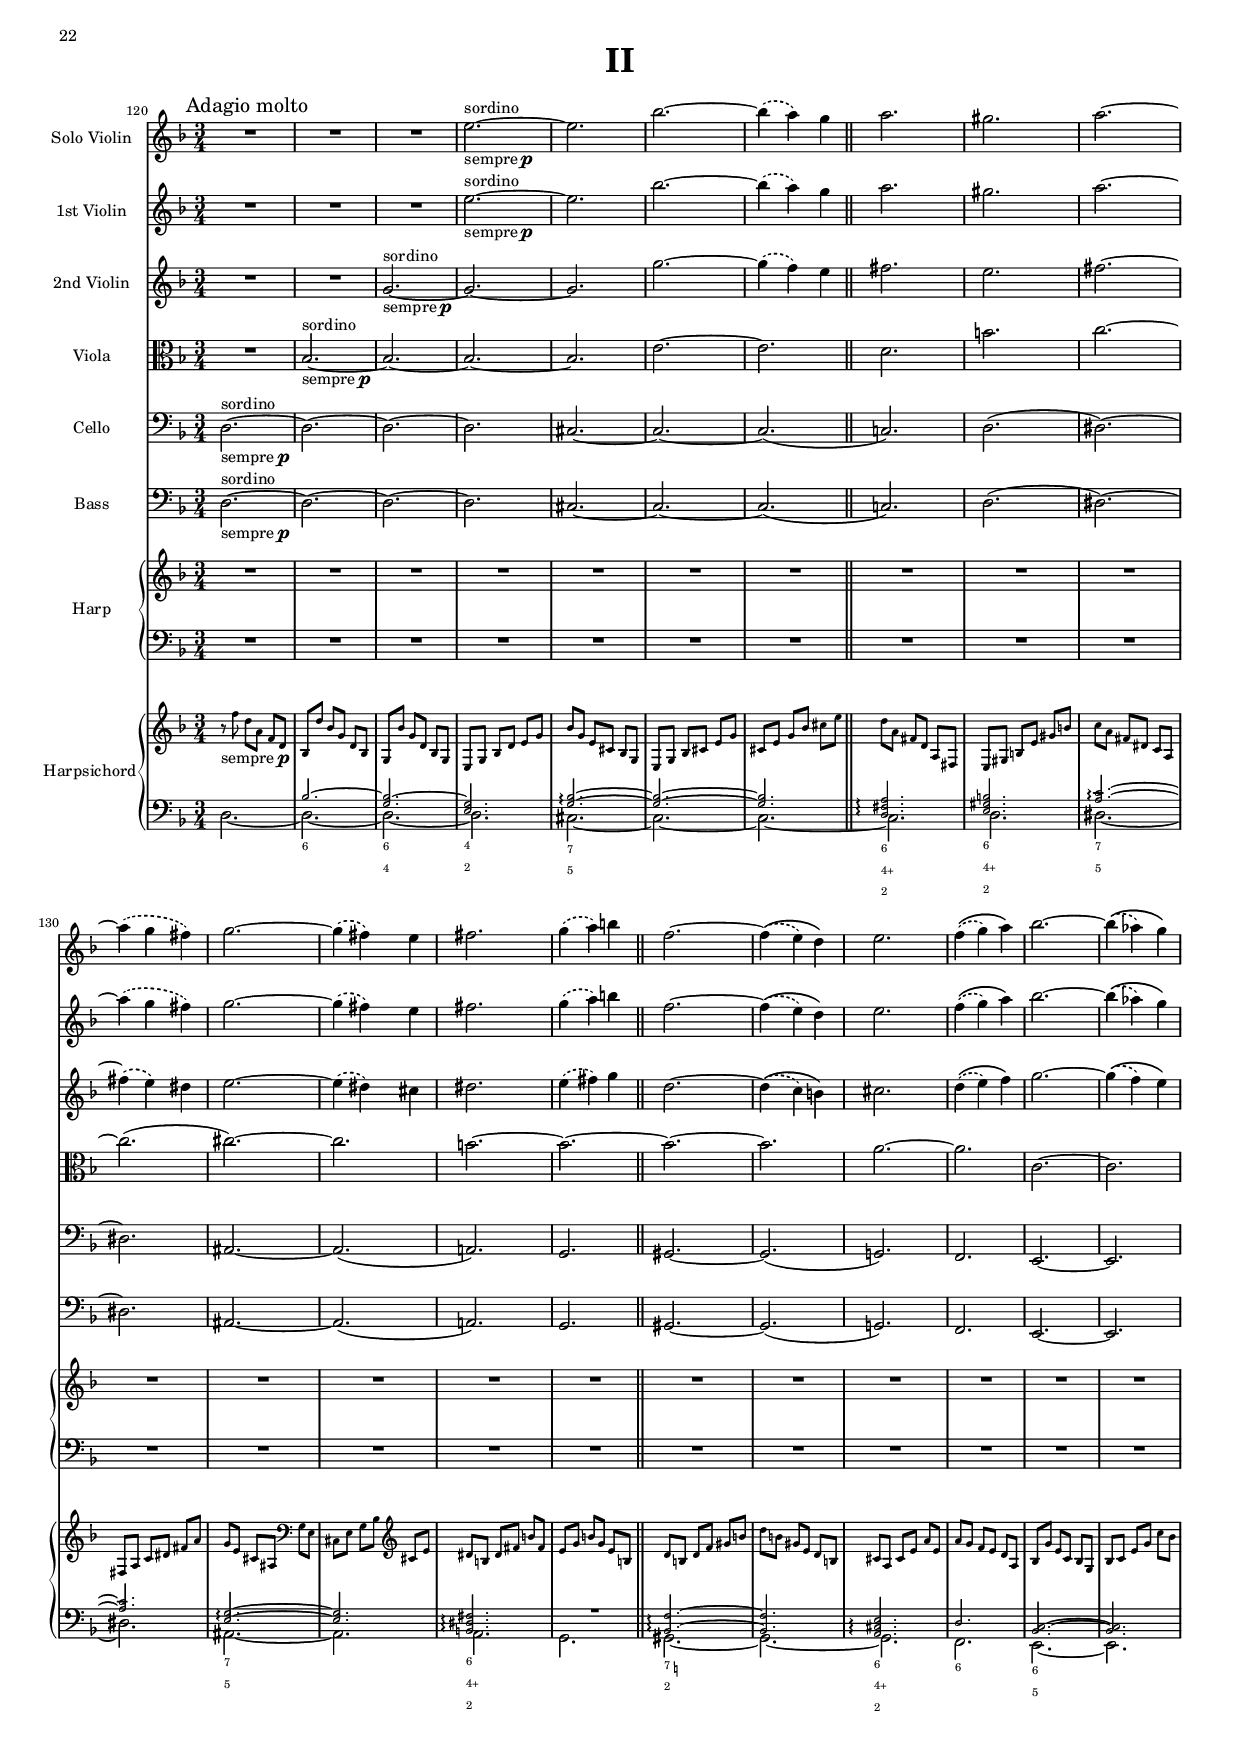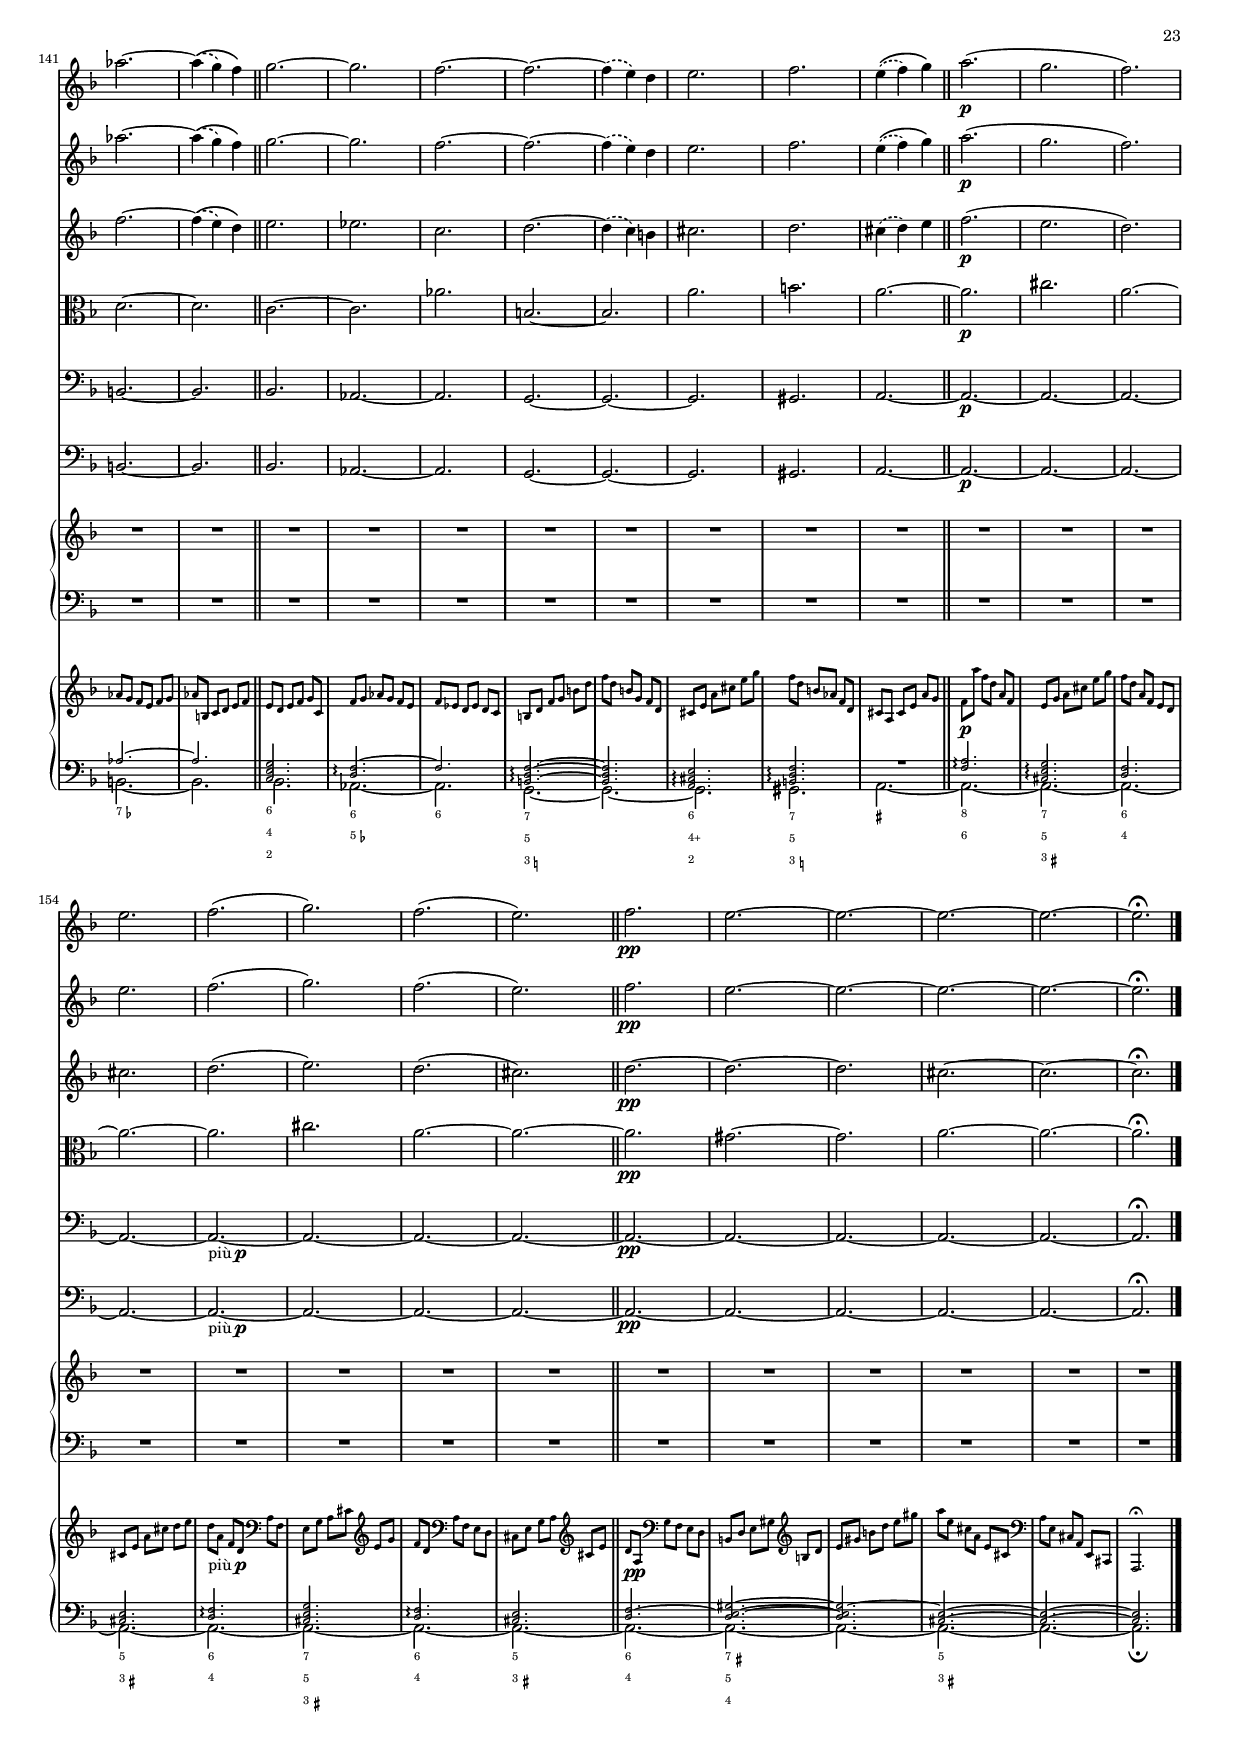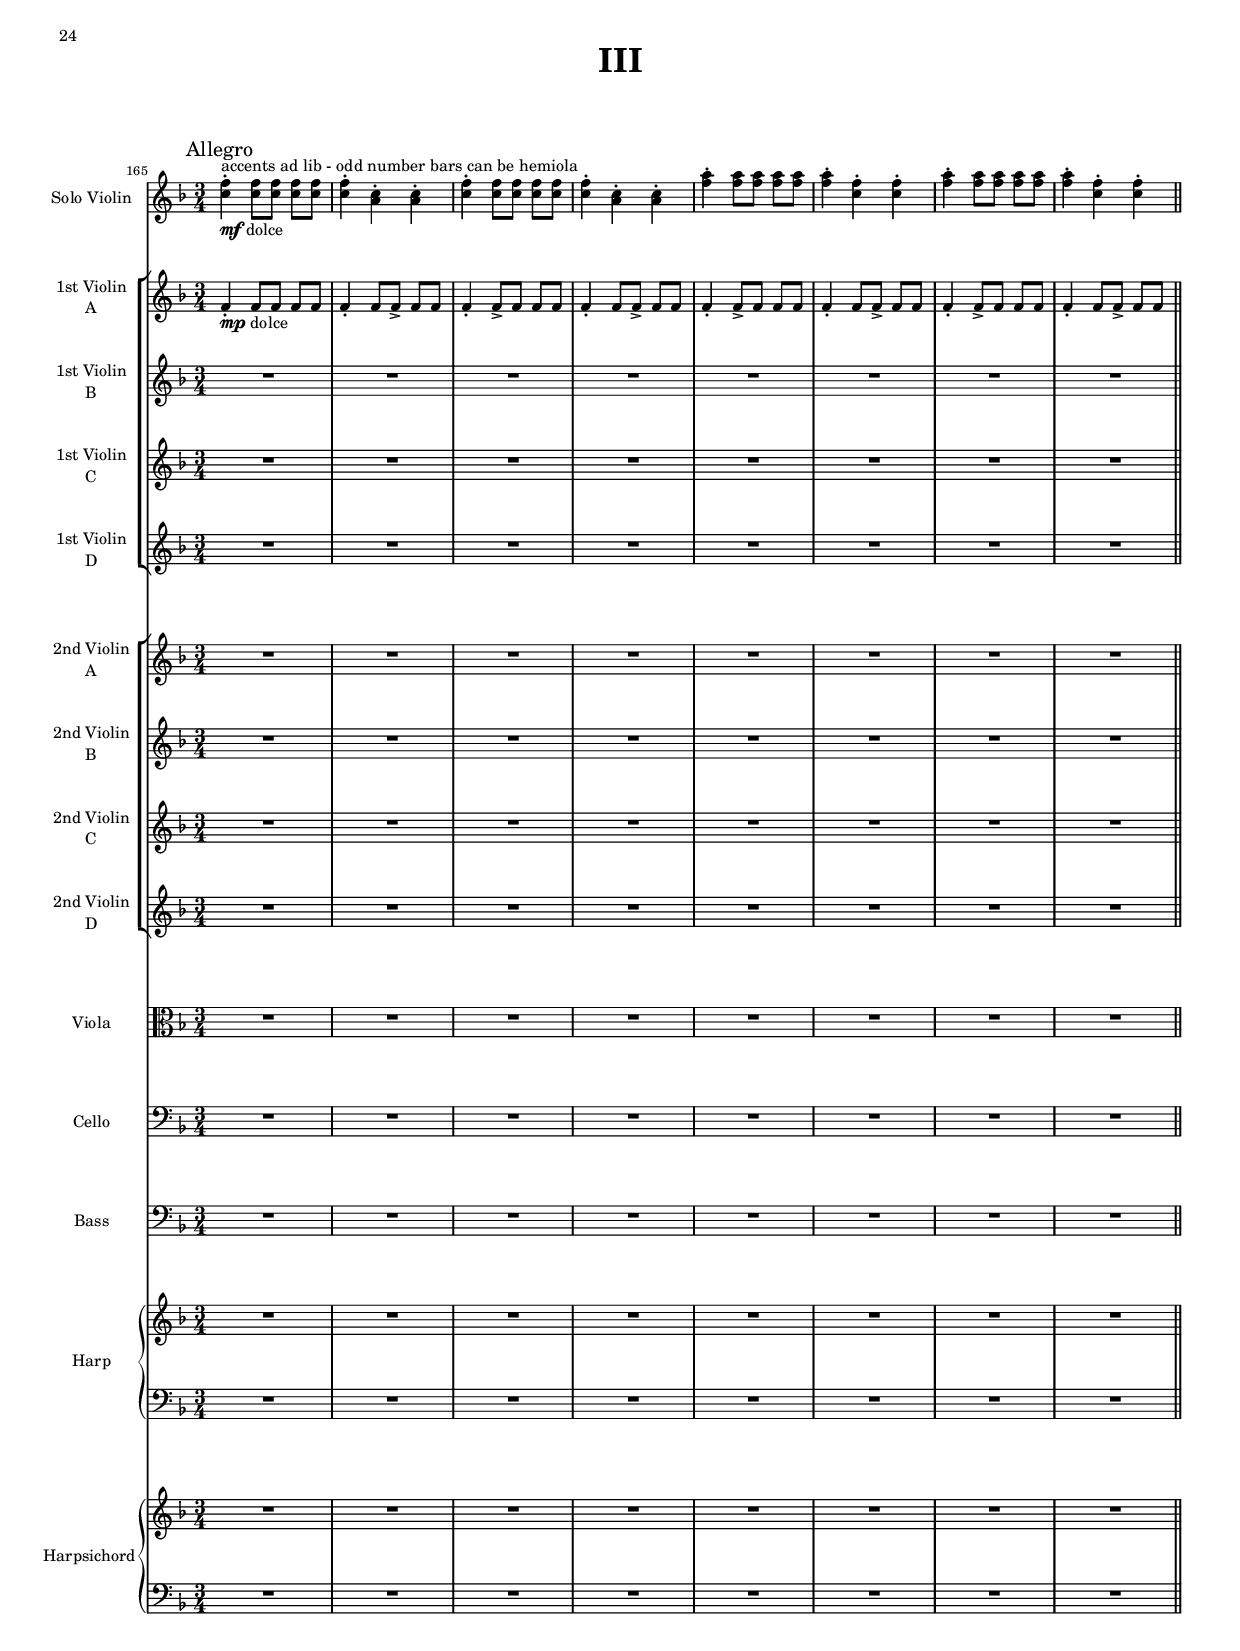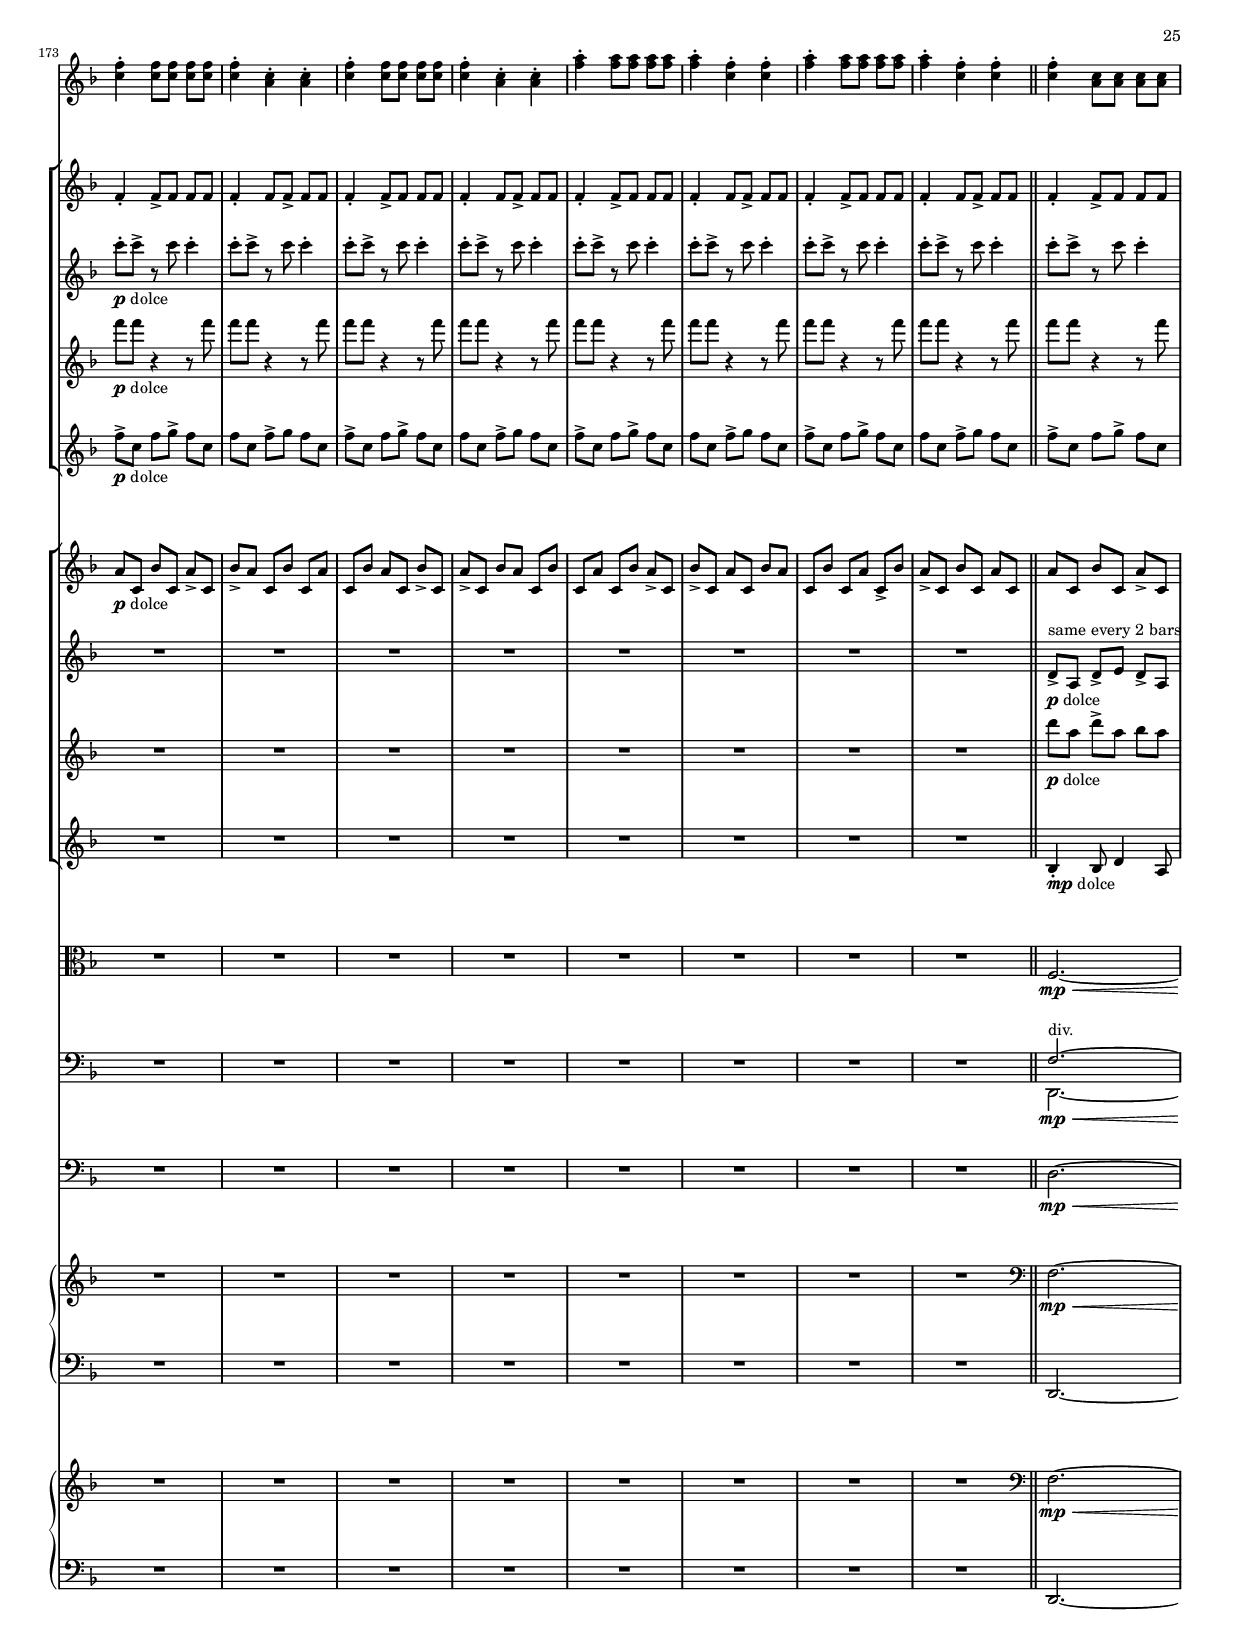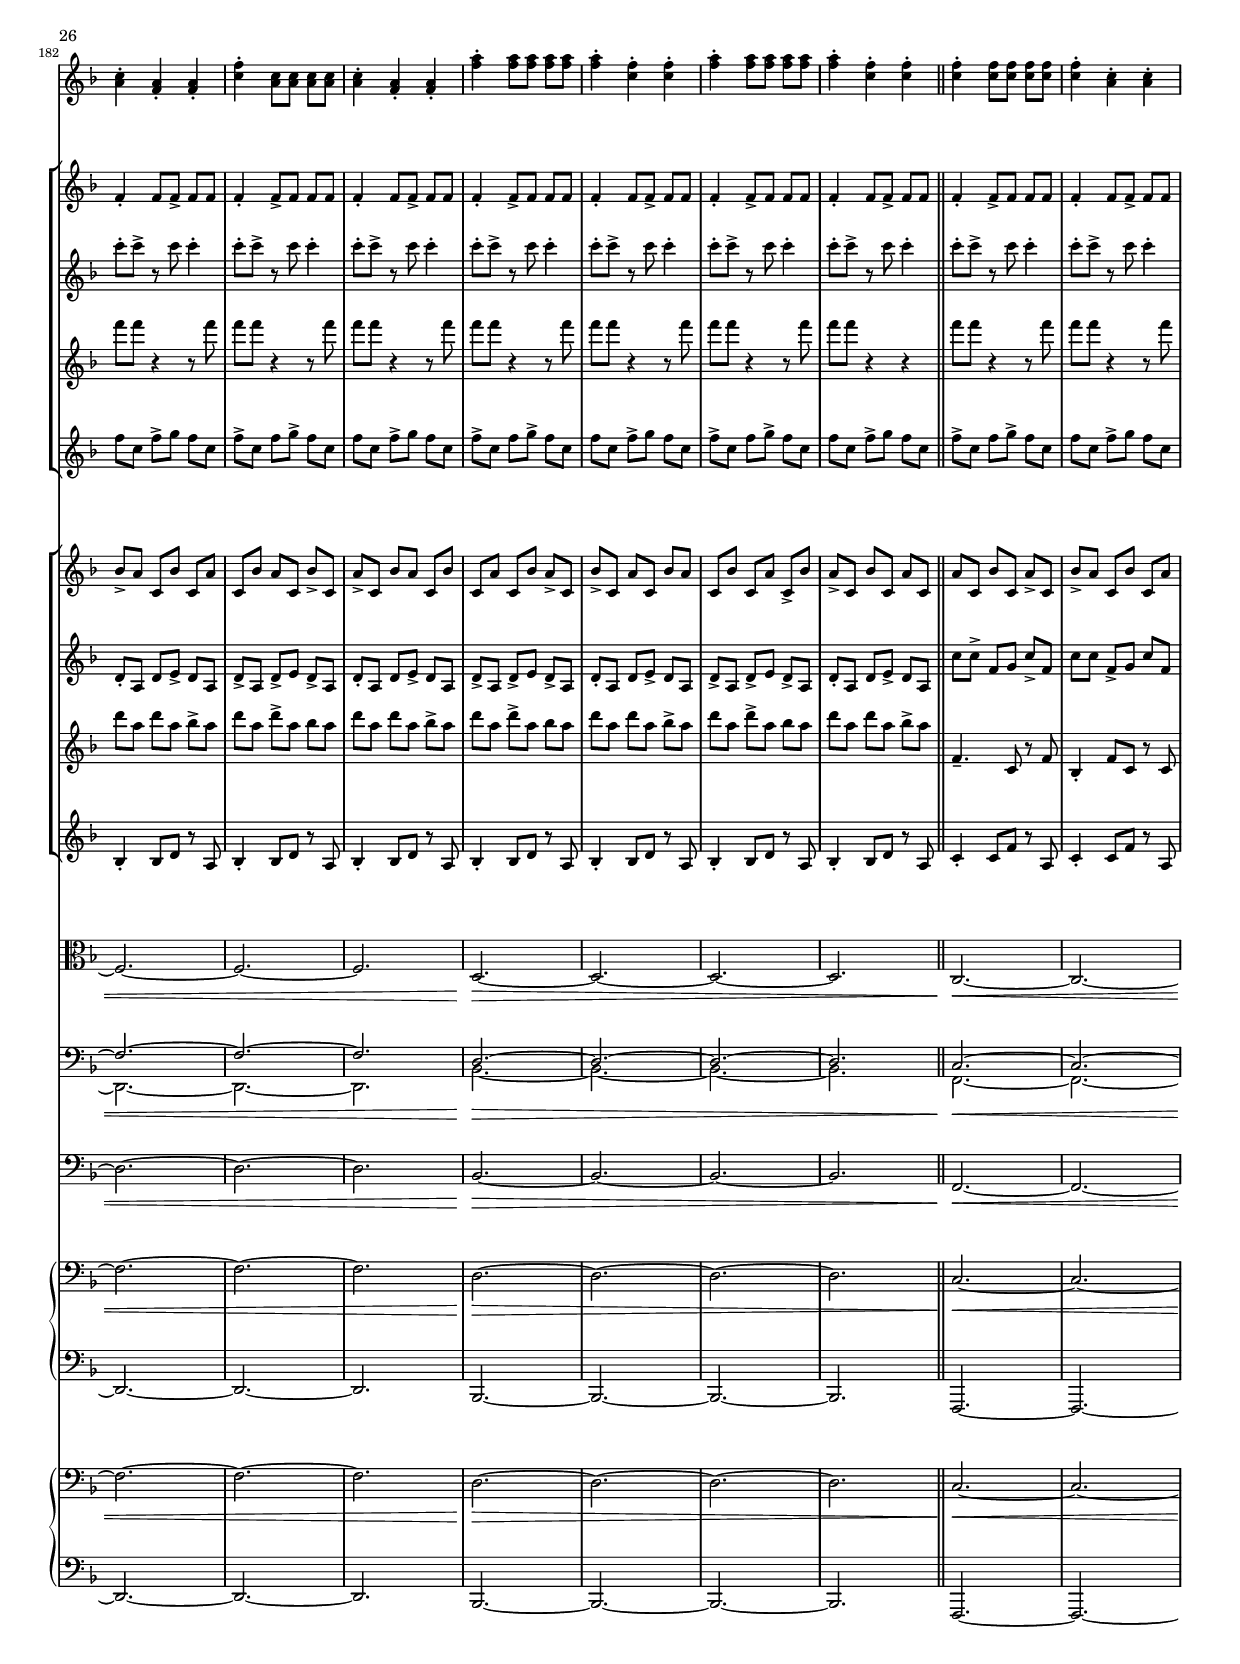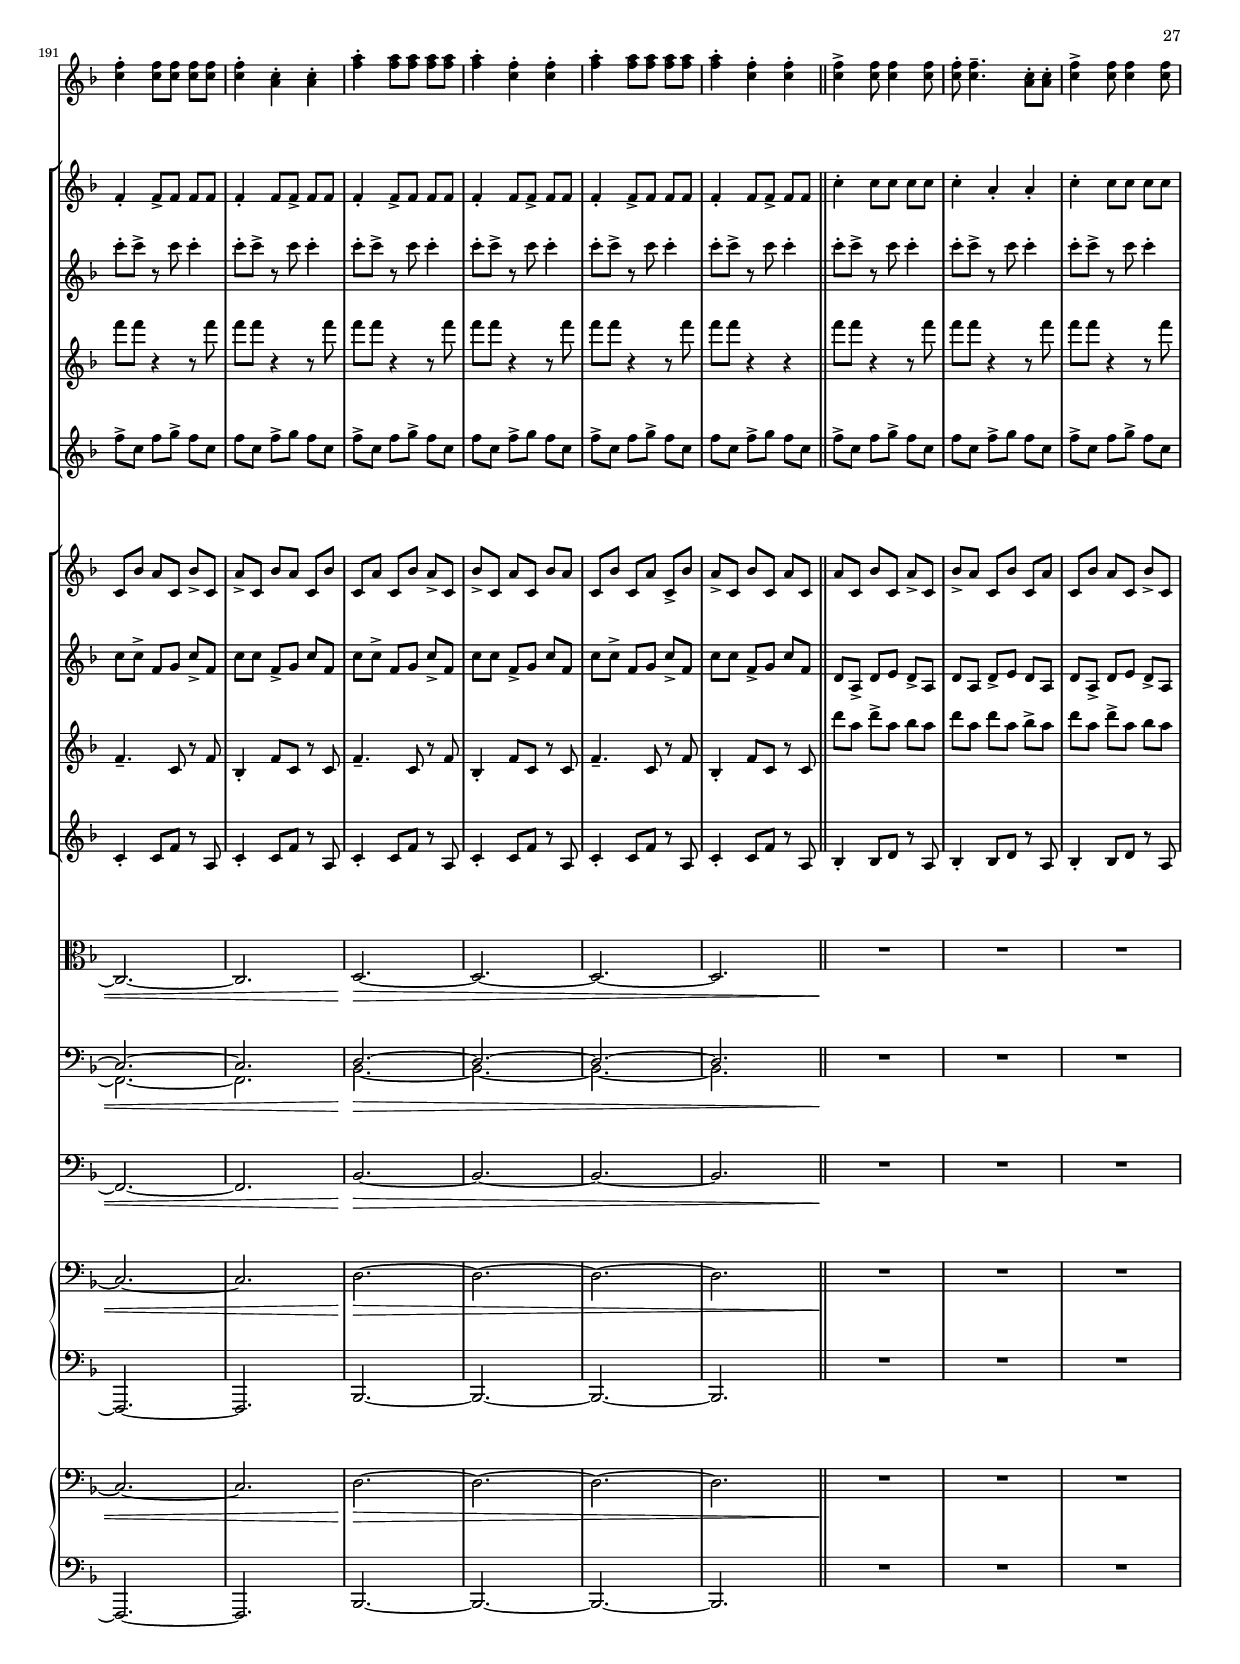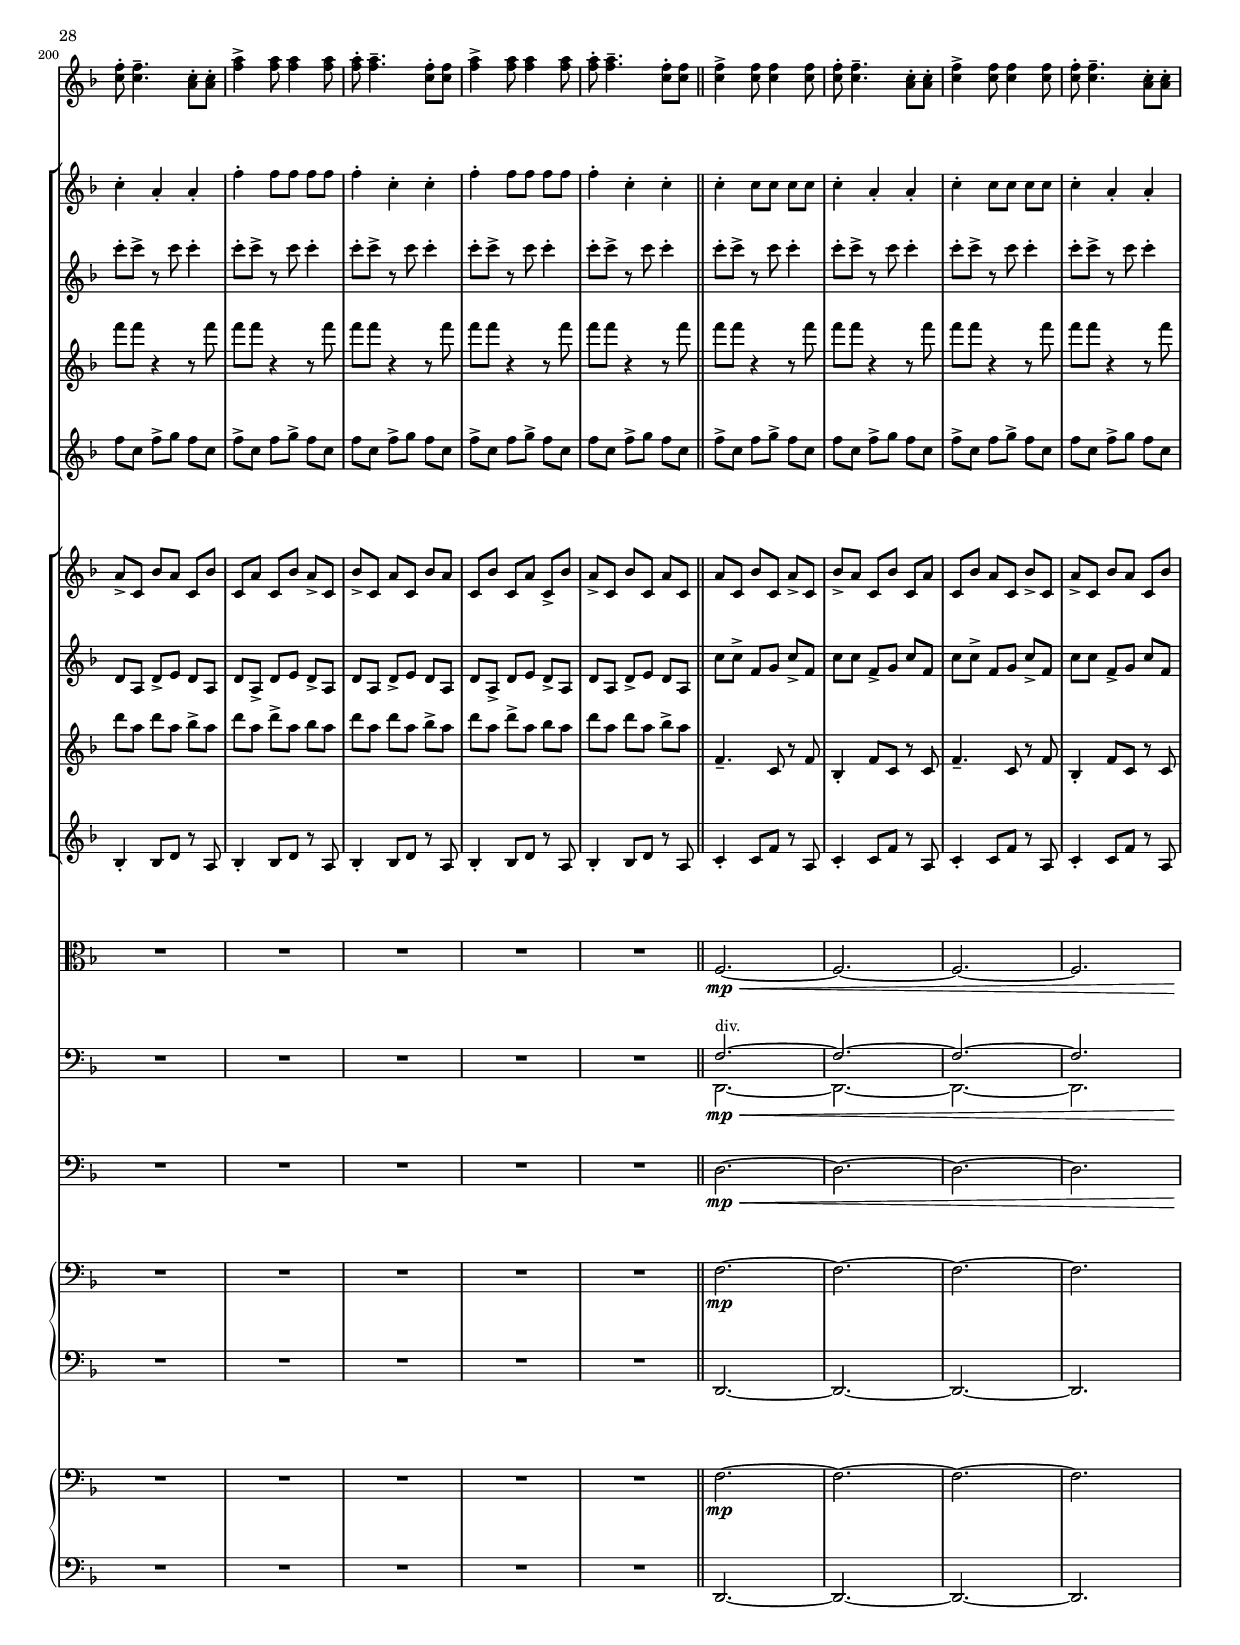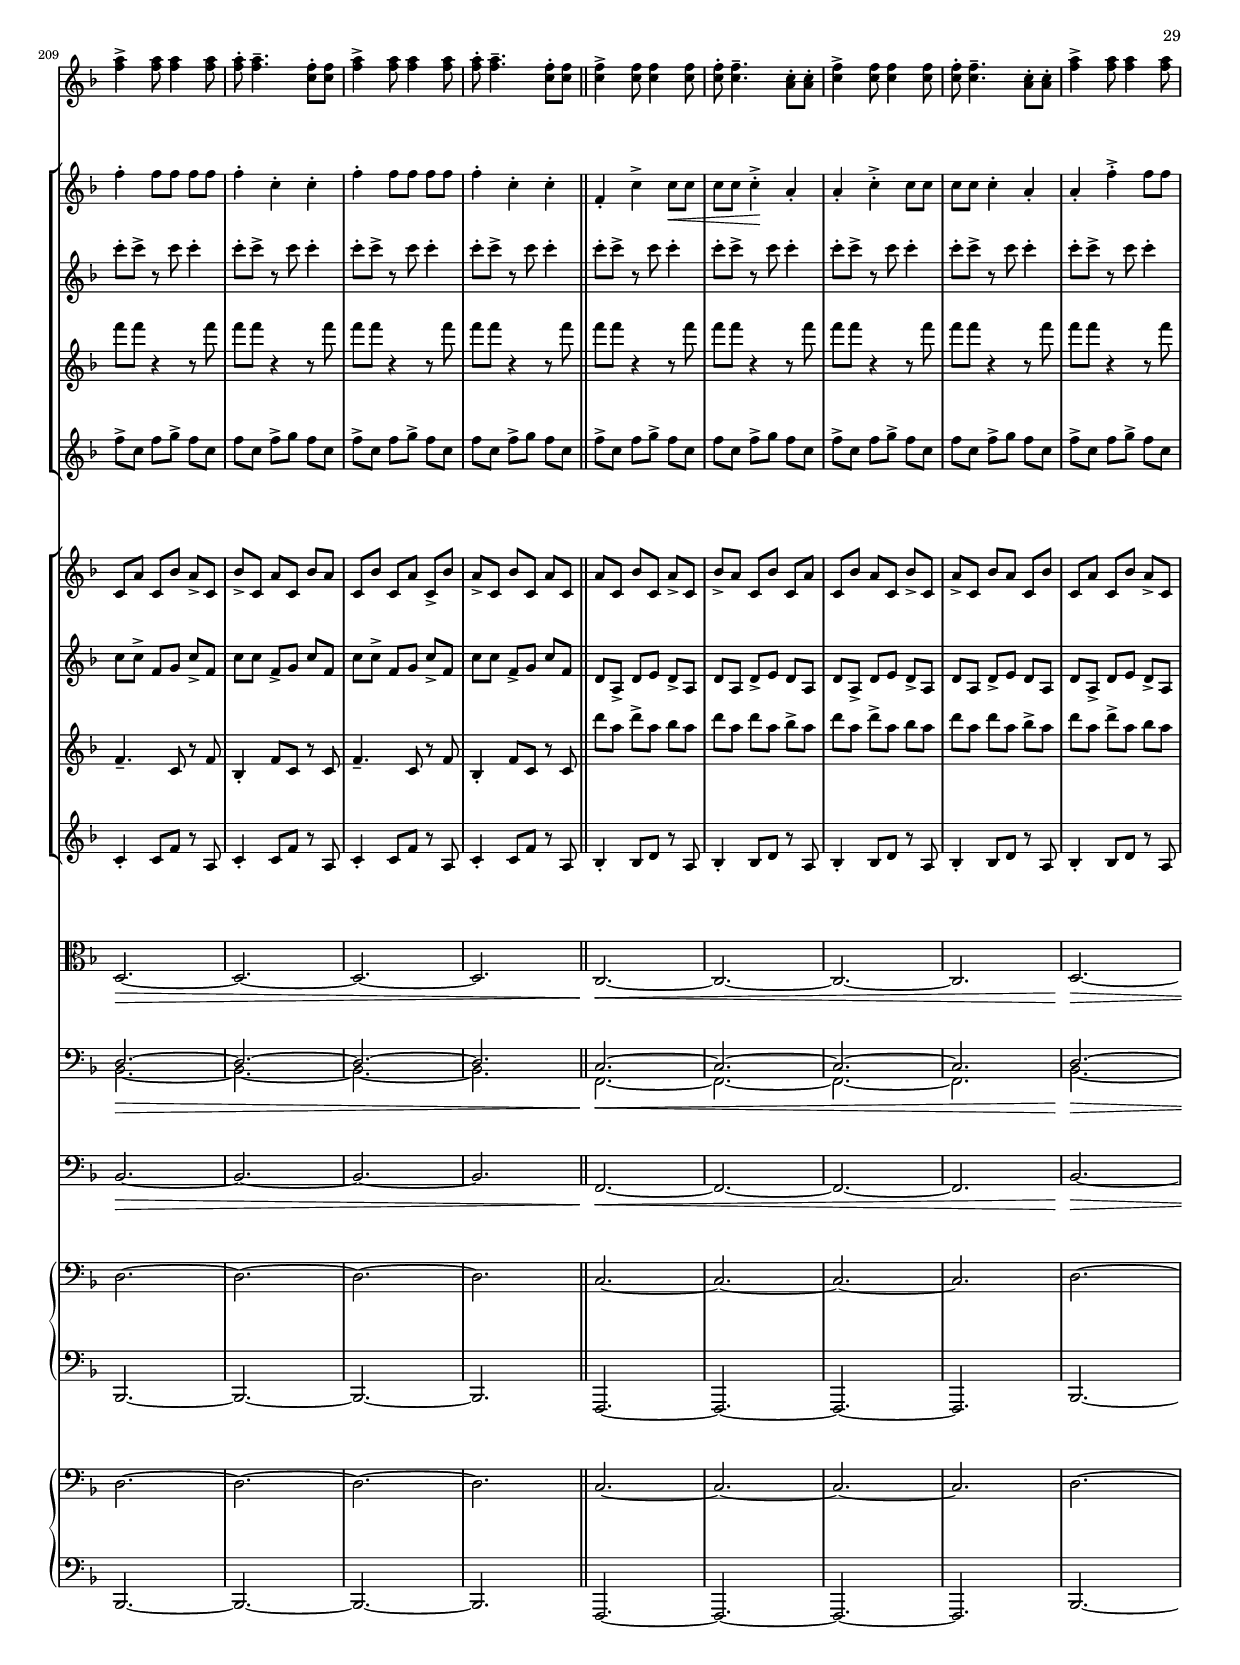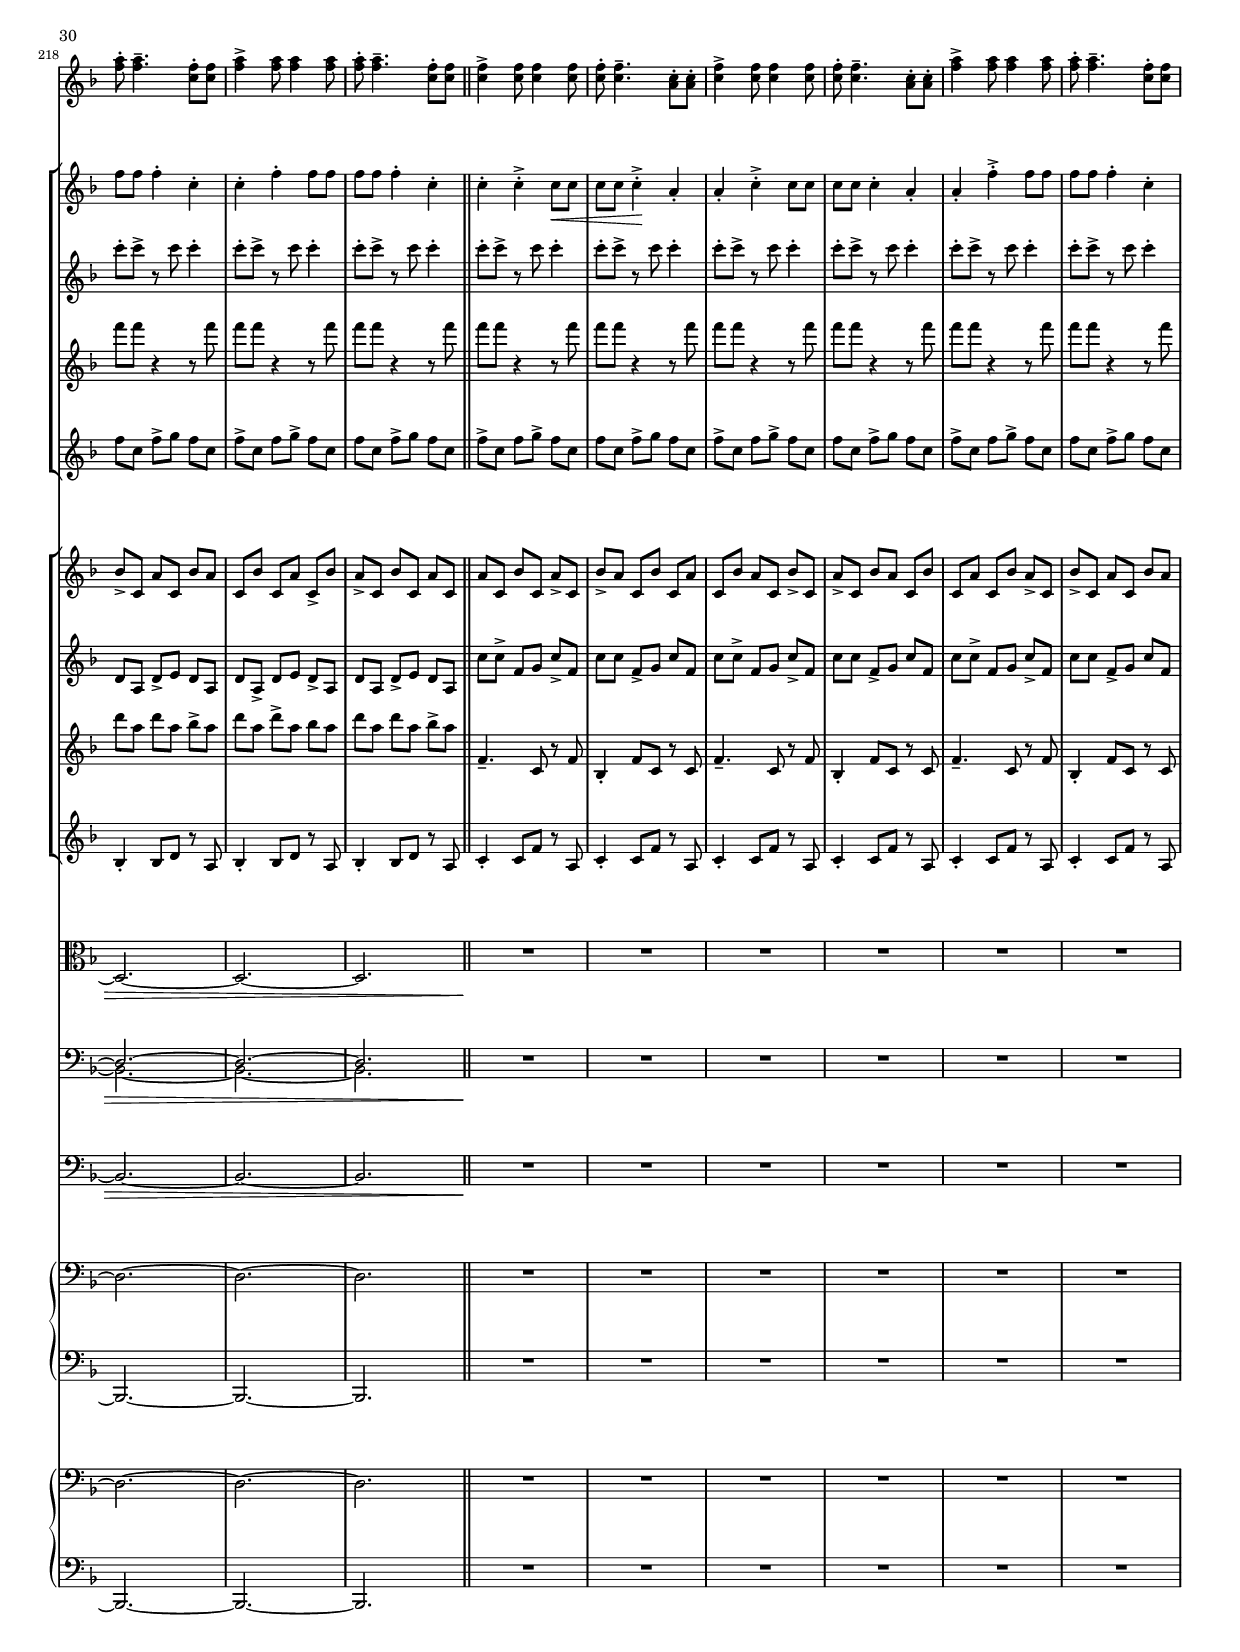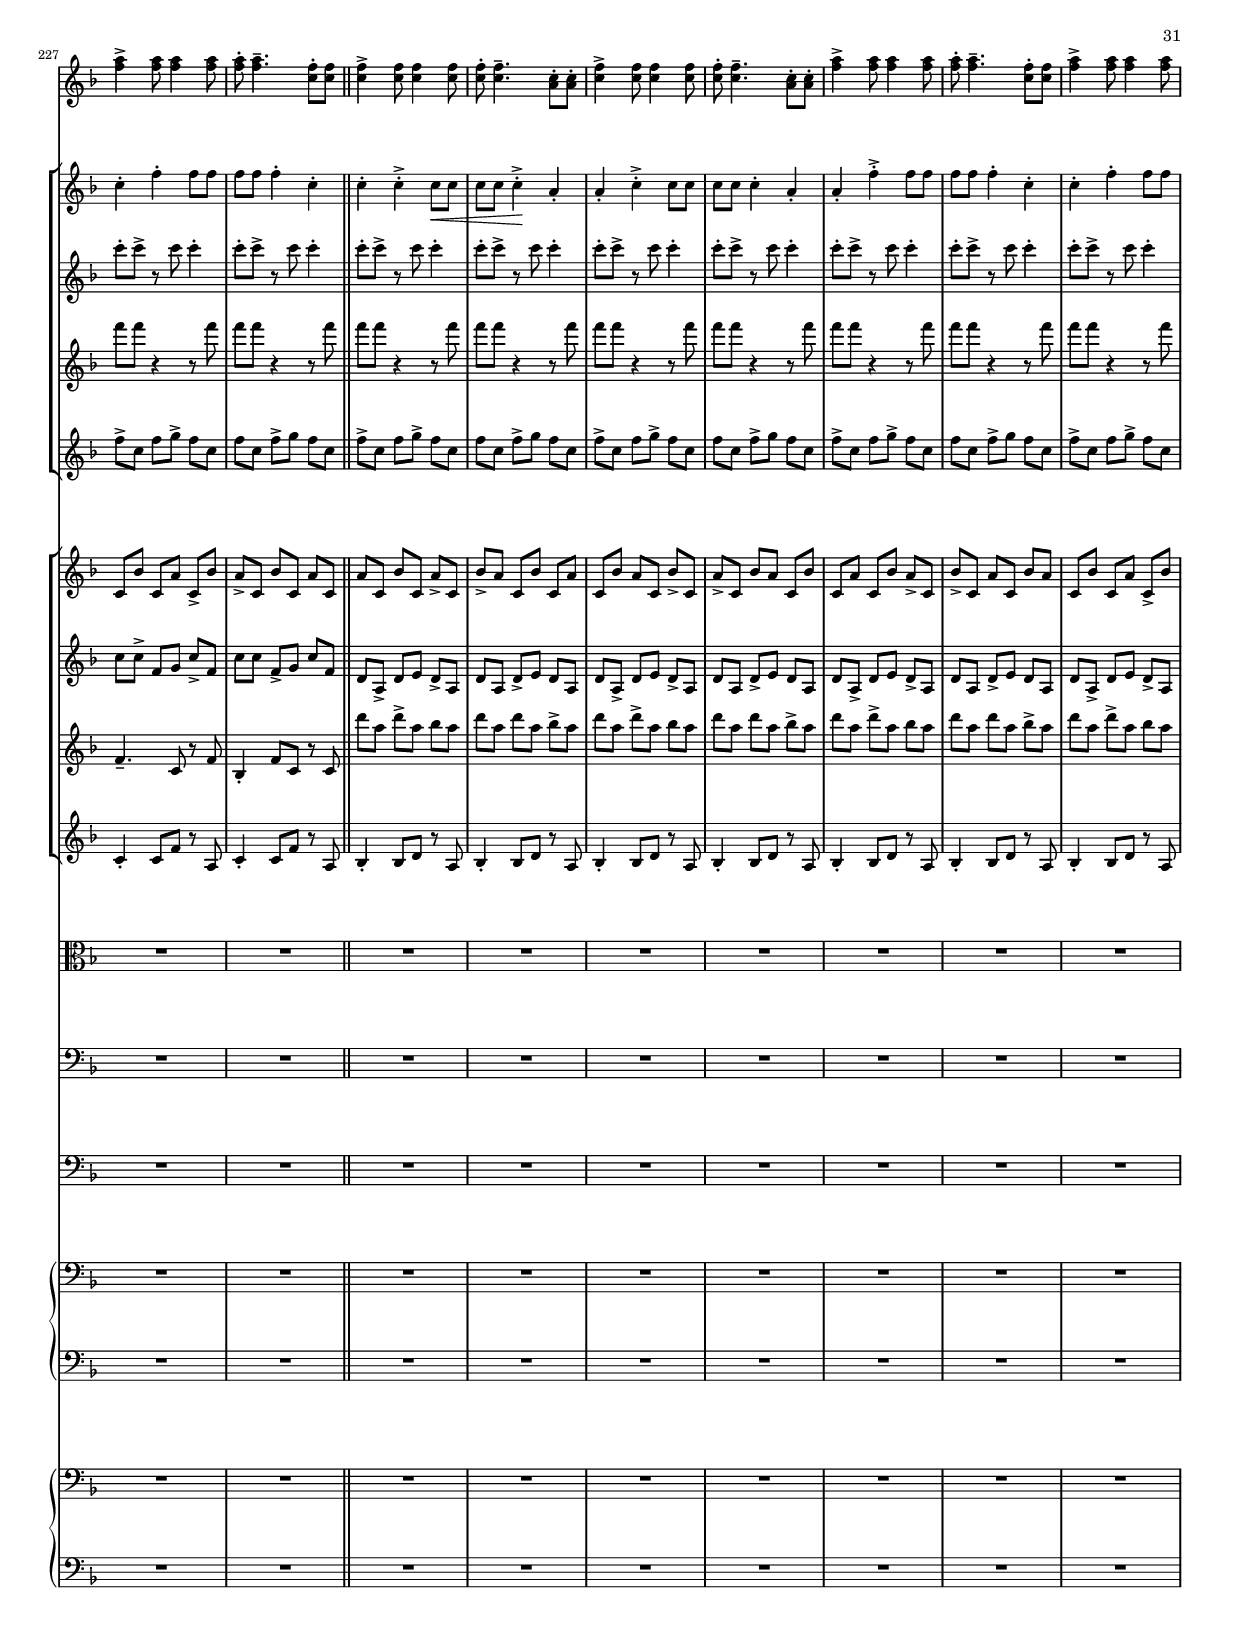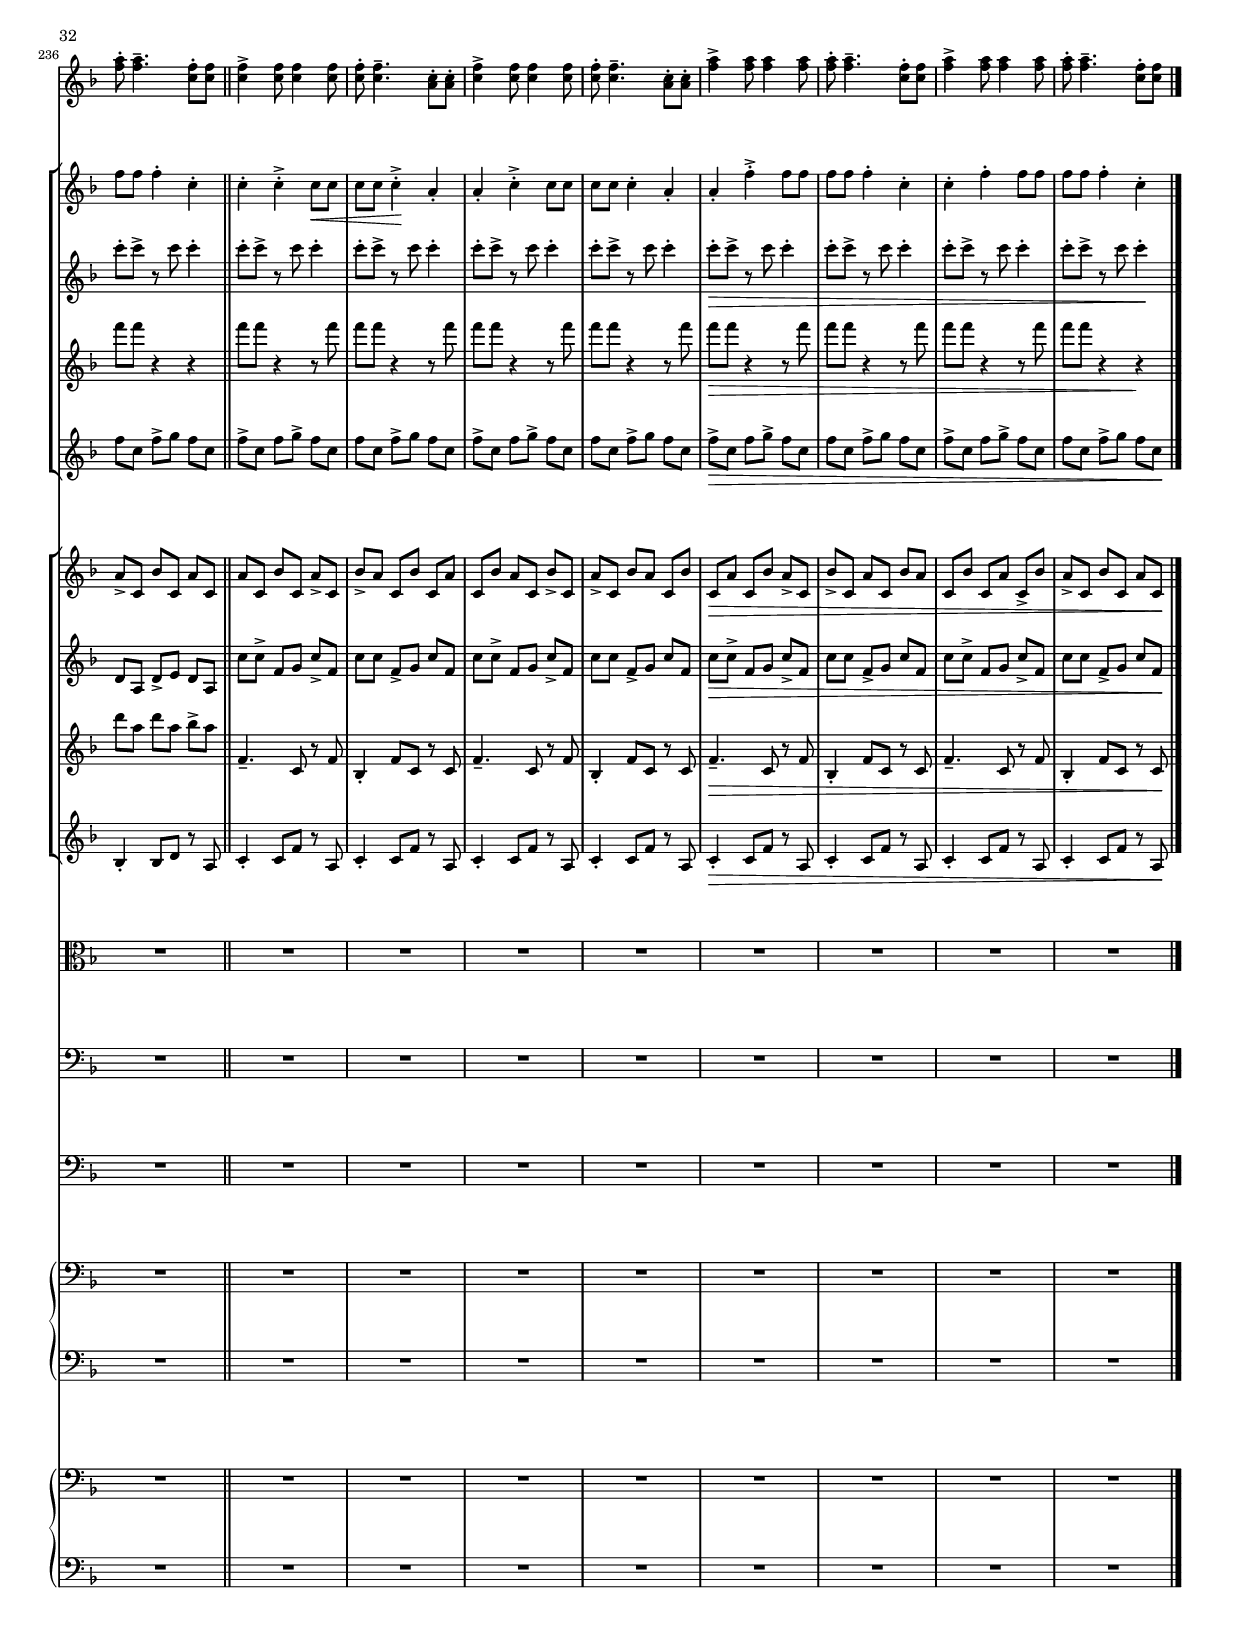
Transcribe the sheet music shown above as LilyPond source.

\version "2.18.2"

% All TrillLine-variables last a whole note

startTrillLineTreble = {
    % Use Glissando to emulate the line, hide all notes in it
    \hideNotes
    % Change its style to trill
    \override Glissando.style = #'trill
    % Set it breakable when a line break
    \override Glissando.breakable = ##t
    \override Glissando.after-line-breaking = ##t
    % Start Gliss. from the middle of shaff
    \absolute { b'1\glissando }
    % Skip several bars
    \override NoteColumn.glissando-skip = ##t
}

endTrillLineTreble = {
    % Stop skipping
    \revert NoteColumn.glissando-skip
    % Stop at the middle of shaff
    s2... \absolute { b'16\! }
    % Show notes
    \unHideNotes
}

startTrillLineAlto = {
    \hideNotes
    \override Glissando.style = #'trill
    \override Glissando.breakable = ##t
    \override Glissando.after-line-breaking = ##t
    \absolute { c'1\glissando }
    \override NoteColumn.glissando-skip = ##t
}

endTrillLineAlto = {
    \revert NoteColumn.glissando-skip
    s2... \absolute { c'16\! }
    \unHideNotes
}

startTrillLineBass = {
    \hideNotes
    \override Glissando.style = #'trill
    \override Glissando.breakable = ##t
    \override Glissando.after-line-breaking = ##t
    \absolute { d1\glissando }
    \override NoteColumn.glissando-skip = ##t
}

endTrillLineBass = {
    \revert NoteColumn.glissando-skip
    s2... \absolute { d16\! }
    \unHideNotes
}

% Common inputs

pCresc = _"poco a poco cresc."

subpp = _\markup{sub\dynamic{pp}}

subp = _\markup{sub\dynamic{p}}

submf = _\markup{sub\dynamic{mf}}


OneSolo = \relative f'' {
    \key f \major
    \time 4/4
    \override Score.RehearsalMark.self-alignment-X = #LEFT

    \mark "Allegro"
    a8\f^"Tutti" a a bes a4 a8 bes | a8 a a bes a4 a8 bes |
    \time 3/4
    a g16 a bes8 a g r |
    \time 4/4
    a,8\p a a bes a4 a8 bes | a8 a a bes a4 a8 bes |
    \time 5/8
    a g16 a bes8 a g |
    \time 4/4
    a'\f a a c d,4 d8 d |
    \time #'(4 3) 7/8
    g g g bes c,4 f8 |
    \time 4/4
    a a a bes a a a bes |
    \time 3/8
    a a bes |
    \time 3/4
    a g16 a bes8 g a r |
    \time #'(4 3) 7/8
    a,\p a a bes a a bes |
    \time 5/4
    a a a bes a g16 a bes8 a g4 \bar "||"

    \time #'(4 3) 7/8
    <a' f>8^"Solo" <a f> <a f> <bes g> <a f>4 <bes g>8 |
    \time 4/4
    <a f> <a f> <a f> <bes g> <a f>4 <a f>8 <bes g> |
    \time 3/4
    <a f> <g e>16 <a f> <bes g>8 <a f> <g e>4 |
    \time 4/4
    <a f>8 <a f> <a f> <bes g> <a f>4 <a f>8 <bes g> |
    \time #'(4 3) 7/8
    <a f> <a f> <bes g> <a f>4 <a f>8 <bes g> |
    \time 3/4
    <a f> <g e>16 <a f> <bes g>8 <a f> <g e>4 \bar "||"

    \time 4/4
    <f' a,>8\f <c a> <c a> <c a> <d bes>4 <c a>8 <c a> |
    \time #'(4 3) 7/8
    <f a,> <c a> <c a> <c a> <d bes>4 <c a>8 |
    \time 4/4
    <d bes>4 <c a>8 <c a> f e16 d c8 bes |
    \time 2/4
    <a c,>4 <g bes,> |
    \time #'(4 3) 7/8
    <f a,>8\p <c a> <c a> <d bes>4 <c a>8 <c a> |
    \time 6/8
    <f a,> <c a> <c a> <d bes> <c a> <c a> |
    \time 4/4
    <d bes>4 <c a>8 <c a> f e16 d c8 bes |
    \time 2/4
    <c a>4 <bes g> \bar "||"
    
    \time 4/4
    <a f>8\f a'^"Tutti" a bes a a a bes |
    \time 5/4
    a a a bes a g16 a bes8 g a4 |
    \time 6/8
    a,8\p a bes a a bes |
    \time 5/4
    a a a bes a g16 a bes8 g a4 \bar "||"

    \time 4/4
    f''16\f c a f f' c a f f' c a f f' c a f |
    a f f c c a a f f c c a a c c f |
    f a a c c f f a a f f c c a a f |

    
    f c c a c8 r 
    \set subdivideBeams = ##t
    \set baseMoment = #(ly:make-moment 1/8)
    \set beatStructure = #'(2 2 2 2)
    f''16( e32 d c bes a g) f8 f, |
    e''16( d32 c bes a g f) e8 e, d''16( c32 bes a g f e) d8 d, |
    c''16( bes32 a g f e d) c8 c, bes''16( a32 g f e d c) bes8 bes, |
    a''16( g32 f e d c bes) a8 a, r2 \bar "||"

    \tuplet 3/2 8 { c'16 d c f g f g a g a bes a bes c bes c d c d e d e f e | }
    f4 r a,8( g32 f e d c bes a g f e d a) |
    b4 r g''8( f32 e d c b a g f e d a b) |
    a4 r f''8( e32 d c b a g f e d c b a) |
    gis4 r r8 gis'' a b | f1 |
    \tuplet 3/2 8 { d16 f d b d b gis b gis e gis e } cis4 r |
    r8 cis'' d e g,2~ | g2 \tuplet 3/2 8 { g16 b g e g e cis e cis g cis g} |
    fis4 r 
    \tuplet 3/2 8 {
        c''16 ees d c d ees a, c bes a bes c |
        fis, a g fis g a c, ees d c d ees a, c bes a bes c fis, a g fis g a |
    }
    bes4\startTrillSpan c d( e | fis g) a( bes)\stopTrillSpan |
    c2~ c32 bes( a g fis e d c bes a g fis e d c bes64 a) |
    g8 g'' r fis r a r g | r c r bes r aes r g | r ees r d r cis r d |
    \time 2/4
    r aes r fis \bar "||"

    \set subdivideBeams = ##f
    \time #'(4 3) 7/8
    g\p d'^"Tutti" ees d4 d8 ees | d d d ees c c d |
    \time 3/4
    bes a16 bes c8 bes a fis'(
    \time 4/4
    g) g g f( ees) ees ees ees( | f) f f ees( d) d d d |
    \time 6/8
    ees[ ees( d)] cis[ cis( e)] |
    \time 4/4
    f\f f f g f f f g |
    \time 5/4
    f f f g f e16 f g8 e f4 |
    \time #'(4 3) 7/8
    f,8\p f f g f-. r g |
    \time 4/4
    f f f g f e16 f g8 e \bar "||"

    f16^"Solo" d d a a d d a' a d d f f a a f, |
    f d d a a d d d' d f f a a d d f,, |
    f d d a a d d d' 
    \set subdivideBeams = ##t
    d4~ d32 cis b a b cis d64 e f g |
    a4~ a8. c,16~ c4 c32 bes a g a bes c64 d e f |
    g4~ g8. bes,16 bes8~ bes~ bes32 a g f g a bes64 c d e |
    \set subdivideBeams = ##f
    f2 e16 c c, bes'' a f c, a'' |
    g e c, bes'' a f c, a'' g4 
    \set subdivideBeams = ##t
    r32 c, d e f g a b |
    \set subdivideBeams = ##f
    c8 b4 a g f8 |
    e16 c c,8 r16 c'' b a g,, b'' a g g,, a'' g f |
    g,, g'' f e g,, f'' e d g,, e'' d c g, d'' c b \bar "||"

    \time #'(4 3) 7/8
    c8\f^"Tutti" g' g a g4 a8 |
    \time 4/4
    g g g a g4 g8 a | g8 a16 g f8 e d4 r8 e16 f |
    g8 g4 e16 f g8 g4 f16 e | a8 g4 f16 e a8 g4 a,16\p bes |
    c8 c4 a16 bes c8 c4 bes16 a | d8\< c4 bes16 a d8 c4 d16 e | % 'd16 e' HERE MUST BE 'c16 d' , OBVIOUSLY WRONG
    ees8 ees4 d16 c d8 d4 d16 e | 
    f8\! f4 e16 d e8 e4 g16 a |
    bes8\> bes4 a16 g a4\!
    \set subdivideBeams = ##t
    r32^"Solo" f( g a bes c d e) |
    \set subdivideBeams = ##f
    f16 c a c f c a f f,4
    \set subdivideBeams = ##t
    r32 f'( g a bes c d e) |
    \set subdivideBeams = ##f
    f16 c a c f c a f f,4 r \bar "||"

    c'2._\markup{\dynamic{p}dolce} aes'4 | bes,2. g'4 |
    aes,2. f'4 | g,1 | f1 \bar "||"

    c'2. aes'4 | bes,2. g'4 |
    aes,2. f'4 | g,1 |
    c2.\< aes'4 | bes,2. g'4 |
    aes,2. f'4 | g,1 \bar "||"

    c2.\mp aes'4 | bes,2.\< g'4 |
    aes,2. f'4 | g,1 |
    c2.\mf aes'4 | bes,2.\> g'4 |
    aes,2. f'4 | g,1 \bar "||"

    c2.\mp aes'4 | bes,2.\> g'4 |
    aes,2. f'4 | g,1 |
    c2.\p aes'4 | bes,2.\> g'4 |
    aes,2. f'4 | g,1 |
    f1 | R1\! \bar "|."

}

TwoSolo = \relative f'' {
    \key f \major
    \time 3/4
    \set Score.currentBarNumber = #120
    \override Score.RehearsalMark.self-alignment-X = #LEFT

    \mark "Adagio molto"
    R2.*3 | e2.~^"sordino"_\markup{sempre\dynamic{p}} | e |
    bes'2.~ | \slurDashed bes4( a) g \bar "||"

    a2. | gis | a~ | a4( g fis) |
    g2.~ | g4( fis) e | fis2. | g4( a) b \bar "||"

    f2.~ | f4\( ( e) d\) | e2. | f4\( ( g) a\) |
    bes2.~ | bes4\( ( aes) g\) | aes2.~ | aes4\( ( g) f\) \bar "||"

    g2.~ | g | f~ | f~ | f4( e) d |
    e2. | f | e4\( ( f) g\) \bar "||"

    \slurSolid a2.\p( | g | f) |
    e | f( | g) | f( | e) \bar "||"

    f\pp | e~ | e~ | e~ | e~ | e\fermata \bar "|."

}

ThreeSolo = \relative f'' {
    \key f \major
    \time 3/4
    \set Score.currentBarNumber = #165
    \override Score.RehearsalMark.self-alignment-X = #LEFT
    \set Timing.beamExceptions = #'()

    \mark "Allegro"
    <f c>4-.^"accents ad lib - odd number bars can be hemiola"_\markup{\dynamic{mf}dolce} <f c>8 <f c> <f c> <f c> |
    <f c>4-. <c a>-. <c a>-. |
    <f c>-. <f c>8 <f c> <f c> <f c> | <f c>4-. <c a>-. <c a>-. |
    \repeat unfold 2 { <a' f>-. <a f>8 <a f> <a f> <a f> | <a f>4-. <f c>-. <f c>-. } \bar "||"

    \repeat unfold 2 { <f c>-. <f c>8 <f c> <f c> <f c> | <f c>4-. <c a>-. <c a>-. | }
    \repeat unfold 2 { <a' f>-. <a f>8 <a f> <a f> <a f> | <a f>4-. <f c>-. <f c>-. } \bar "||"

    \repeat unfold 2 { <f c>-. <c a>8 <c a> <c a> <c a> | <c a>4-. <a f>-. <a f>-. | }
    \repeat unfold 2 { <a' f>-. <a f>8 <a f> <a f> <a f> | <a f>4-. <f c>-. <f c>-. } \bar "||"

    \repeat unfold 2 { <f c>-. <f c>8 <f c> <f c> <f c> | <f c>4-. <c a>-. <c a>-. | }
    \repeat unfold 2 { <a' f>-. <a f>8 <a f> <a f> <a f> | <a f>4-. <f c>-. <f c>-. } \bar "||"

    \repeat unfold 5 {
        \repeat unfold 2 { <f c>4-> <f c>8 <f c>4 <f c>8 | <f c>-. <f c>4.-- <c a>8-. <c a>-. | }
        \repeat unfold 2 { <a' f>4-> <a f>8 <a f>4 <a f>8 | <a f>-. <a f>4.-- <f c>8-. <f c> } \bar "||"
    }

    \repeat unfold 2 { <f c>4-> <f c>8 <f c>4 <f c>8 | <f c>-. <f c>4.-- <c a>8-. <c a>-. | }
    \repeat unfold 2 { <a' f>4-> <a f>8 <a f>4 <a f>8 | <a f>-. <a f>4.-- <f c>8-. <f c> } \bar "|."
    

}

OneViolinOneA = \relative f'' {
    \key f \major
    
    a8\f a a bes a4 a8 bes | a8 a a bes a4 a8 bes |
    a g16 a bes8 a g r |
    a,8\p a a bes a4 a8 bes | a8 a a bes a4 a8 bes |
    a g16 a bes8 a g |
    a'\f a a c d,4 d8 d |
    g g g bes c,4 f8 |
    a a a bes a a a bes |
    a a bes |
    a g16 a bes8 g a r |
    a,\p a a bes a a bes |
    a a a bes a g16 a bes8 a g4 |

    R2.. | R1 | R2. | R1 | R2.. | R2. |

    R1 | R2.. | R1 | R2 | R2.. | R2. | R1 | R2 |

    a'8\f a a bes a a a bes |
    a a a bes a g16 a bes8 g a4 |
    a,8\p a bes a a bes |
    a a a bes a g16 a bes8 g a4 |

    R1*6 |
    r2 a'8\f a a bes |

    a4 r r2 | a8 a a bes a4 r |
    r16 g, b d g4 r2 | r16 f, a c f4 r2 |
    r16 e, gis b e4 r2 |
    \phrasingSlurDashed
    d8\p\( ( c b a) gis( f e d) \) |
    gis,4 r r16\f a' cis e a4 |
    r2 e8(\p d cis bes | a g f e) a,4 r |
    r16\f d fis a d4 r2 | d,4 r d r |
    R1 | R1 | r16 d' a fis d4 r2 |
    R1 | R1 | R1 | R2 |
    d'8\p d ees d4 d8 ees | d d d ees c c d |
    bes a16 bes c8 bes a fis'( |
    g) g g f( ees) ees ees ees( | f) f f ees( d) d d d |
    ees ees( d) cis cis( e) |
    f\f f f g f f f g |
    f f f g f e16 f g8 e f4 |
    f,8\p f f g f-. r g |
    f f f g f e16 f g8 e |

    f4 r r d | r d r d | r d r2 |
    R1*7 |

    g'8\f g g a g4 a8 |
    g g g a g4 g8 a | g8 a16 g f8 e d4 r8 e16 f |
    g8 g4 e16 f g8 g4 f16 e | a8 g4 f16 e a8 g4 a,16\p bes |
    c8 c4 a16 bes c8 c4 bes16 a | d8\< c4 bes16 a d8 c4 d16 e | % 'd16 e' HERE MUST BE 'c16 d' , OBVIOUSLY WRONG
    ees8 ees4 d16 c d8 d4 d16 e | f8\! f4 e16 d e8 e4 g16 a |
    bes8\> bes4 a16 g a4\! r | R1 | R |

    <c, aes>8-_^\markup{\italic{div.}}_\markup{\dynamic{p}dolce} <c aes>-_ <c aes>-_ <c aes>-_
    <c aes>-_ <c aes>-_ <c aes>-_ <c aes>-_ |
    <bes g>^"sim." <bes g> <bes g> <bes g> <bes g> <bes g> <bes g> <bes g> |
    <aes f> <aes f> <aes f> <aes f> <aes f> <aes f> <aes f> <aes f> |
    <g e> <g e> <g e> <g e> <g e> <g e> <g e> <g e> |
    <aes f> <aes f> <aes f> <aes f> <aes f> <aes f> <aes f> <aes f> |

    <c aes> <c aes> <c aes> <c aes> <c aes> <c aes> <c aes> <c aes> |
    <bes g> <bes g> <bes g> <bes g> <bes g> <bes g> <bes g> <bes g> |
    <aes f> <aes f> <aes f> <aes f> <aes f> <aes f> <aes f> <aes f> |
    <g e> <g e> <g e> <g e> <g e> <g e> <g e> <g e> |
    <c aes>\< <c aes> <c aes> <c aes> <c aes> <c aes> <c aes> <c aes> |
    <bes g> <bes g> <bes g> <bes g> <bes g> <bes g> <bes g> <bes g> |
    <aes f> <aes f> <aes f> <aes f> <aes f> <aes f> <aes f> <aes f> |
    <g e> <g e> <g e> <g e> <g e> <g e> <g e> <g e> |

    <c aes>\mp <c aes> <c aes> <c aes> <c aes> <c aes> <c aes> <c aes> |
    <bes g>\< <bes g> <bes g> <bes g> <bes g> <bes g> <bes g> <bes g> |
    <aes f> <aes f> <aes f> <aes f> <aes f> <aes f> <aes f> <aes f> |
    <g e> <g e> <g e> <g e> <g e> <g e> <g e> <g e> |
    <c aes>\mf <c aes> <c aes> <c aes> <c aes> <c aes> <c aes> <c aes> |
    <bes g>\> <bes g> <bes g> <bes g> <bes g> <bes g> <bes g> <bes g> |
    <aes f> <aes f> <aes f> <aes f> <aes f> <aes f> <aes f> <aes f> |
    <g e> <g e> <g e> <g e> <g e> <g e> <g e> <g e> |

    <c aes>\mp <c aes> <c aes> <c aes> <c aes> <c aes> <c aes> <c aes> |
    <bes g>\> <bes g> <bes g> <bes g> <bes g> <bes g> <bes g> <bes g> |
    <aes f> <aes f> <aes f> <aes f> <aes f> <aes f> <aes f> <aes f> |
    <g e> <g e> <g e> <g e> <g e> <g e> <g e> <g e> |
    <c aes>\p <c aes> <c aes> <c aes> <c aes> <c aes> <c aes> <c aes> |
    <bes g>\> <bes g> <bes g> <bes g> <bes g> <bes g> <bes g> <bes g> |
    <aes f> <aes f> <aes f> <aes f> <aes f> <aes f> <aes f> <aes f> |
    <g e> <g e> <g e> <g e> <g e> <g e> <g e> <g e> |
    <c aes> <c aes> <c aes> <c aes> <c aes> <c aes> <c aes> <c aes> |
    <c aes>1\! |

}

TwoViolinOne = \relative f'' {
    \key f \major
    
    R2.*3 | e2.~^"sordino"_\markup{sempre\dynamic{p}} | e |
    bes'2.~ | \slurDashed bes4( a) g |

    a2. | gis | a~ | a4( g fis) |
    g2.~ | g4( fis) e | fis2. | g4( a) b |

    f2.~ | f4\( ( e) d\) | e2. | f4\( ( g) a\) |
    bes2.~ | bes4\( ( aes) g\) | aes2.~ | aes4\( ( g) f\) |

    g2.~ | g | f~ | f~ | f4( e) d |
    e2. | f | e4\( ( f) g\) |

    \slurSolid a2.\p( | g | f) |
    e | f( | g) | f( | e) |

    f\pp | e~ | e~ | e~ | e~ | e\fermata |

}

ThreeViolinOneA = \relative f'' {
    \key f \major
    \set Timing.beamExceptions = #'()

    f,4-._\markup{\dynamic{mp}dolce} f8 f f f | f4-. f8 f-> f f |
    \repeat unfold 15 { f4-. f8-> f f f | f4-. f8 f-> f f | }

    \repeat unfold 2 {
        \repeat unfold 2 { c'4-. c8 c c c | c4-. a-. a-. | }
        \repeat unfold 2 { f'4-. f8 f f f | f4-. c-. c-. | }
    }

    f,-. c'-> c8\< c | c c c4-.->\! a-. |
    a-. c-.-> c8 c | c c c4-. a-. |
    a-. f'-.-> f8 f | f f f4-. c-. |
    c-. f-. f8 f | f f f4-. c-. |

    \repeat unfold 3 {
        c-. c-.-> c8\< c | c c c4-.->\! a-. |
        a-. c-.-> c8 c | c c c4-. a-. |
        a-. f'-.-> f8 f | f f f4-. c-. |
        c-. f-. f8 f | f f f4-. c-. |
    }
}

OneViolinOneB = \relative f'' {
    \key f \major
    
    a8\f a a bes a4 a8 bes | a8 a a bes a4 a8 bes |
    a g16 a bes8 a g r |
    a,8\p a a bes a4 a8 bes | a8 a a bes a4 a8 bes |
    a g16 a bes8 a g |
    a'\f a a c d,4 d8 d |
    g g g bes c,4 f8 |
    a a a bes a a a bes |
    a a bes |
    a g16 a bes8 g a r |
    a,\p a a bes a a bes |
    a a a bes a g16 a bes8 a g4 |

    R2.. | R1 | R2. | R1 | R2.. | R2. |

    R1 | R2.. | R1 | R2 | R2.. | R2. | R1 | R2 |

    a'8\f a a bes a a a bes |
    a a a bes a g16 a bes8 g a4 |
    a,8\p a bes a a bes |
    a a a bes a g16 a bes8 g a4 |

    R1*6 |
    r2 a'8\f a a bes |

    a4 r r2 | a8 a a bes a4 r |
    r16 g, b d g4 r2 | r16 f, a c f4 r2 |
    r16 e, gis b e4 r2 |
    \phrasingSlurDashed
    d8\p\( ( c b a) gis( f e d) \) |
    gis,4 r r16\f a' cis e a4 |
    r2 e8(\p d cis bes | a g f e) a,4 r |
    r16\f d fis a d4 r2 | d,4 r d r |
    R1 | R1 | r16 d' a fis d4 r2 |
    R1 | R1 | R1 | R2 |
    d'8\p d ees d4 d8 ees | d d d ees c c d |
    bes a16 bes c8 bes a fis'( |
    g) g g f( ees) ees ees ees( | f) f f ees( d) d d d |
    ees ees( d) cis cis( e) |
    f\f f f g f f f g |
    f f f g f e16 f g8 e f4 |
    f,8\p f f g f-. r g |
    f f f g f e16 f g8 e |

    f4 r r d | r d r d | r d r2 |
    R1*7 |

    g'8\f g g a g4 a8 |
    g g g a g4 g8 a | g8 a16 g f8 e d4 r8 e16 f |
    g8 g4 e16 f g8 g4 f16 e | a8 g4 f16 e a8 g4 a,16\p bes |
    c8 c4 a16 bes c8 c4 bes16 a | d8\< c4 bes16 a d8 c4 d16 e | % 'd16 e' HERE MUST BE 'c16 d' , OBVIOUSLY WRONG
    ees8 ees4 d16 c d8 d4 d16 e | 
    f8\! f4 e16 d e8 e4 g16 a |
    bes8\> bes4 a16 g a4\! r | R1 | R |

    <c, aes>8-_^\markup{\italic{div.}}_\markup{\dynamic{p}dolce} <c aes>-_ <c aes>-_ <c aes>-_
    <c aes>-_ <c aes>-_ <c aes>-_ <c aes>-_ |
    <bes g>^"sim." <bes g> <bes g> <bes g> <bes g> <bes g> <bes g> <bes g> |
    <aes f> <aes f> <aes f> <aes f> <aes f> <aes f> <aes f> <aes f> |
    <g e> <g e> <g e> <g e> <g e> <g e> <g e> <g e> |
    <aes f> <aes f> <aes f> <aes f> <aes f> <aes f> <aes f> <aes f> |

    <c aes> <c aes> <c aes> <c aes> <c aes> <c aes> <c aes> <c aes> |
    <bes g> <bes g> <bes g> <bes g> <bes g> <bes g> <bes g> <bes g> |
    <aes f> <aes f> <aes f> <aes f> <aes f> <aes f> <aes f> <aes f> |
    <g e> <g e> <g e> <g e> <g e> <g e> <g e> <g e> |
    <c aes>\< <c aes> <c aes> <c aes> <c aes> <c aes> <c aes> <c aes> |
    <bes g> <bes g> <bes g> <bes g> <bes g> <bes g> <bes g> <bes g> |
    <aes f> <aes f> <aes f> <aes f> <aes f> <aes f> <aes f> <aes f> |
    <g e> <g e> <g e> <g e> <g e> <g e> <g e> <g e> |

    <c aes>\mp <c aes> <c aes> <c aes> <c aes> <c aes> <c aes> <c aes> |
    <bes g>\< <bes g> <bes g> <bes g> <bes g> <bes g> <bes g> <bes g> |
    <aes f> <aes f> <aes f> <aes f> <aes f> <aes f> <aes f> <aes f> |
    <g e> <g e> <g e> <g e> <g e> <g e> <g e> <g e> |
    R1\! |
    \ottava #1
    <<
        {
            \override MultiMeasureRest.staff-position = #8 % or it overlapped the lower voice
            R1 | R |
            \revert MultiMeasureRest.staff-position
            r2 r4 g''~ | g1~ | g~ | g~ | g~ | g~ | g2 g2~ |
            g1~ | g2 g2~ | g1~ | g |
        }\\{
            r2_\markup{\dynamic{pp}tasto - flaut.} ees2~ |
            ees1~ | ees~_"cresc. poco a poco" |

            ees~ | ees~ | ees4 r r2 | R1 | R |
            r2\< r4 ees~ | ees1~ | ees~ | ees~ | ees\! |
        }
    >>
}

ThreeViolinOneB = \relative f''{
    \key f \major
    \set Timing.beamExceptions = #'()

    R2.*8 |

    c'8-._\markup{\dynamic{p}dolce} c-> r c c4-. |
    \repeat unfold 67 { c8-. c-> r c c4-. | }

    c8-.\> c-> r c c4-. |
    c8-. c-> r c c4-. |
    c8-. c-> r c c4-. |
    c8-. c-> r c c4-.\! |

}

OneViolinOneC = \relative f'' {
    \key f \major
    
    a8\f a a bes a4 a8 bes | a8 a a bes a4 a8 bes |
    a g16 a bes8 a g r |
    a,8\p a a bes a4 a8 bes | a8 a a bes a4 a8 bes |
    a g16 a bes8 a g |
    a'\f a a c d,4 d8 d |
    g g g bes c,4 f8 |
    a a a bes a a a bes |
    a a bes |
    a g16 a bes8 g a r |
    a,\p a a bes a a bes |
    a a a bes a g16 a bes8 a g4 |

    R2.. | R1 | R2. | R1 | R2.. | R2. |

    R1 | R2.. | R1 | R2 | R2.. | R2. | R1 | R2 |

    a'8\f a a bes a a a bes |
    a a a bes a g16 a bes8 g a4 |
    a,8\p a bes a a bes |
    a a a bes a g16 a bes8 g a4 |

    R1*6 |
    r2 a'8\f a a bes |

    a4 r r2 | a8 a a bes a4 r |
    r16 g, b d g4 r2 | r16 f, a c f4 r2 |
    r16 e, gis b e4 r2 |
    \phrasingSlurDashed
    d8\p\( ( c b a) gis( f e d) \) |
    gis,4 r r16\f a' cis e a4 |
    r2 e8(\p d cis bes | a g f e) a,4 r |
    r16\f d fis a d4 r2 | d,4 r d r |
    R1 | R1 | r16 d' a fis d4 r2 |
    R1 | R1 | R1 | R2 |
    d'8\p d ees d4 d8 ees | d d d ees c c d |
    bes a16 bes c8 bes a fis'( |
    g) g g f( ees) ees ees ees( | f) f f ees( d) d d d |
    ees ees( d) cis cis( e) |
    f\f f f g f f f g |
    f f f g f e16 f g8 e f4 |
    f,8\p f f g f-. r g |
    f f f g f e16 f g8 e |

    f4 r r d | r d r d | r d r2 |
    R1*7 |

    g'8\f g g a g4 a8 |
    g g g a g4 g8 a | g8 a16 g f8 e d4 r8 e16 f |
    g8 g4 e16 f g8 g4 f16 e | a8 g4 f16 e a8 g4 a,16\p bes |
    c8 c4 a16 bes c8 c4 bes16 a | d8\< c4 bes16 a d8 c4 d16 e | % 'd16 e' HERE MUST BE 'c16 d' , OBVIOUSLY WRONG
    ees8 ees4 d16 c d8 d4 d16 e | 
    f8\! f4 e16 d e8 e4 g16 a |
    bes8\> bes4 a16 g a4\! r | R1 | R |

    <c, aes>8-_^\markup{\italic{div.}}_\markup{\dynamic{p}dolce} <c aes>-_ <c aes>-_ <c aes>-_
    <c aes>-_ <c aes>-_ <c aes>-_ <c aes>-_ |
    <bes g>^"sim." <bes g> <bes g> <bes g> <bes g> <bes g> <bes g> <bes g> |
    <aes f> <aes f> <aes f> <aes f> <aes f> <aes f> <aes f> <aes f> |
    <g e> <g e> <g e> <g e> <g e> <g e> <g e> <g e> |
    <aes f> <aes f> <aes f> <aes f> <aes f> <aes f> <aes f> <aes f> |

    <c aes> <c aes> <c aes> <c aes> <c aes> <c aes> <c aes> <c aes> |
    <bes g> <bes g> <bes g> <bes g> <bes g> <bes g> <bes g> <bes g> |
    <aes f> <aes f> <aes f> <aes f> <aes f> <aes f> <aes f> <aes f> |
    <g e> <g e> <g e> <g e> <g e> <g e> <g e> <g e> |
    <c aes>\< <c aes> <c aes> <c aes> <c aes> <c aes> <c aes> <c aes> |
    <bes g> <bes g> <bes g> <bes g> <bes g> <bes g> <bes g> <bes g> |
    <aes f> <aes f> <aes f> <aes f> <aes f> <aes f> <aes f> <aes f> |
    <g e> <g e> <g e> <g e> <g e> <g e> <g e> <g e> |

    <c aes>\mp <c aes> <c aes> <c aes> <c aes> <c aes> <c aes> <c aes> |
    <bes g>\< <bes g> <bes g> <bes g> <bes g> <bes g> <bes g> <bes g> |
    <aes f> <aes f> <aes f> <aes f> <aes f> <aes f> <aes f> <aes f> |
    <g e> <g e> <g e> <g e> <g e> <g e> <g e> <g e>\! |

    \ottava #1
    <<
        {
            \override MultiMeasureRest.staff-position = #8 % or it overlapped the lower voice
            R1 | R |
            r2 f''2~ | f1~ |

            f~ | f~ | f~ | f2 aes2~ |
            aes1~ | aes~ | aes~ | aes~ | aes~ | aes |
        }\\{
            r2 r8_\markup{\dynamic{pp}tasto - flaut.} des,4.~ |
            des1~ | des~ | des~_"cresc. poco a poco" |

            des~ | des~ | des2. r4 |
            R1 | R | R\< |
            r2 r4 des~ | des1~ | des~ | des\! |
        }
    >>

}

ThreeViolinOneC = \relative f'' {
    \key f \major
    \set Timing.beamExceptions = #'()

    R2.*8 |

    f'8_\markup{\dynamic{p}dolce} f r4 r8 f |
    \repeat unfold 14 { f8 f r4 r8 f | }
    f8 f r4 r |

    \repeat unfold 7 { f8 f r4 r8 f | }
    f8 f r4 r |

    \repeat unfold 39 { f8 f r4 r8 f | }
    f8 f r4 r | 

    \repeat unfold 4 { f8 f r4 r8 f | }
    f8\> f r4 r8 f |
    f8 f r4 r8 f | 
    f8 f r4 r8 f | 
    f8 f r4 r\! | 
}

ThreeViolinOneD = \relative f'' {
    \key f \major
    \set Timing.beamExceptions = #'()

    R2.*8 |
    
    f8->_\markup{\dynamic{p}dolce} c f g-> f c | f c f-> g f c |
    \repeat unfold 33 { f-> c f g-> f c | f c f-> g f c | }
    f->\> c f g-> f c | f c f-> g f c |
    f-> c f g-> f c | f c f-> g f c\! |

}

OneViolinTwoA = \relative f'' {
    \key f \major
    
    f8\f f f g f4 f8 g | f f f g f4 f8 g |
    f e16 f g8 f e r |
    f,\p f f g f4 f8 g | f f f g f4 f8 g |
    f e16 f g8 f e |
    f'\f f f a bes,4 bes8 bes |
    e e e g a,4 c8 |
    f f f g f f f g |
    f f g |
    f e16 f g8 e f r |
    f,\p f f g f f g |
    f f f g f e16 f g8 e f4 |

    R2.. | R1 | R2. | R1 | R2.. | R2. |

    R1 | R2.. | R1 | R2 | R2.. | R2. | R1 | R2 |

    f'8\f f f g f f f g |
    f f f g f e16 f g8 e f4 |
    f,8\p f g f f g |
    f f f g f e16 f g8 e f4 |

    R1*6 |
    r2 f'8\f f f g |

    f4 r r2 | f8 f f g f4 r |
    r16 g, b d g4 r2 | r16 f, a c f4 r2 |
    r16 e, gis b e4 r2 |
    \phrasingSlurDashed
    d8\p\( ( c b a) gis( f e d) \) |
    gis,4 r r16\f a' cis e a4 |
    r2 e8(\p d cis bes | a g f e) a,4 r |
    r16\f d fis a d4 r2 | d,4 r d r |
    R1 | R1 | r16 d' a fis d4 r2 |
    R1 | R1 | R1 | R2 |

    bes'8\p bes c bes4 bes8 c | bes bes bes c a a bes |
    g fis16 g a8 g f r |
    r r r b( c) c c bes( | a) a a a( bes) bes bes a |
    g g~ g a e'( cis) | d\f d d e d d d e |
    d d d e d cis16 d e8 cis d4 |
    d,8\p d d e d-. r d |
    d d d e d cis16 d e8 cis |

    d4 r r d | r d r d | r d r2 |
    R1*7 |

    e'8\f e e f e4 f8 | e e e f e4 e8 f |
    e f16 e d8 c b4 r8 c16 d |
    e8 e4 c16 d e8 e4 d16 c | f8 e4 d16 c f8 e4 f,16\p g |
    a8 a4 f16 g a8 a4 g16 f | bes8\< a4 g16 f bes8 a4 a16 bes |
    c8 c4 bes16 a bes8 bes4 bes16 c | d8\! d4 c16 b c8 c4 e16 f |
    g8\> g4 f16 e f4\! r |
    R1 | R |

    <c aes>8-_^\markup{\italic{div.}}_\markup{\dynamic{p}dolce} <c aes>-_ <c aes>-_ <c aes>-_
    <c aes>-_ <c aes>-_ <c aes>-_ <c aes>-_ |
    <bes g>^"sim." <bes g> <bes g> <bes g> <bes g> <bes g> <bes g> <bes g> |
    <aes f> <aes f> <aes f> <aes f> <aes f> <aes f> <aes f> <aes f> |
    <g e> <g e> <g e> <g e> <g e> <g e> <g e> <g e> |
    <aes f> <aes f> <aes f> <aes f> <aes f> <aes f> <aes f> <aes f> |

    <c aes> <c aes> <c aes> <c aes> <c aes> <c aes> <c aes> <c aes> |
    <bes g> <bes g> <bes g> <bes g> <bes g> <bes g> <bes g> <bes g> |
    <aes f> <aes f> <aes f> <aes f> <aes f> <aes f> <aes f> <aes f> |
    <g e> <g e> <g e> <g e> <g e> <g e> <g e> <g e> |
    <c aes>\< <c aes> <c aes> <c aes> <c aes> <c aes> <c aes> <c aes> |
    <bes g> <bes g> <bes g> <bes g> <bes g> <bes g> <bes g> <bes g> |
    <aes f> <aes f> <aes f> <aes f> <aes f> <aes f> <aes f> <aes f> |
    <g e> <g e> <g e> <g e> <g e> <g e> <g e> <g e> |

    <c aes>\mp <c aes> <c aes> <c aes> <c aes> <c aes> <c aes> <c aes> |
    <bes g>\< <bes g> <bes g> <bes g> <bes g> <bes g> <bes g> <bes g> |
    <aes f> <aes f> <aes f> <aes f> <aes f> <aes f> <aes f> <aes f> |
    <g e> <g e> <g e> <g e> <g e> <g e> <g e> <g e> |
    <c aes>\mf <c aes> <c aes> <c aes> <c aes> <c aes> <c aes> <c aes> |
    <bes g>\> <bes g> <bes g> <bes g> <bes g> <bes g> <bes g> <bes g> |
    <aes f> <aes f> <aes f> <aes f> <aes f> <aes f> <aes f> <aes f> |
    <g e> <g e> <g e> <g e> <g e> <g e> <g e> <g e> |

    <c aes>\mp <c aes> <c aes> <c aes> <c aes> <c aes> <c aes> <c aes> |
    <bes g>\> <bes g> <bes g> <bes g> <bes g> <bes g> <bes g> <bes g> |
    <aes f> <aes f> <aes f> <aes f> <aes f> <aes f> <aes f> <aes f> |
    <g e> <g e> <g e> <g e> <g e> <g e> <g e> <g e> |
    <c aes>\p <c aes> <c aes> <c aes> <c aes> <c aes> <c aes> <c aes> |
    <bes g> <bes g> <bes g> <bes g> <bes g> <bes g> <bes g> <bes g> |
    <aes f>\> <aes f> <aes f> <aes f> <aes f> <aes f> <aes f> <aes f> |
    <g e> <g e> <g e> <g e> <g e> <g e> <g e> <g e> |
    <c aes> <c aes> <c aes> <c aes> <c aes> <c aes> <c aes> <c aes> |
    <c aes>1\! |

}

TwoViolinTwo = \relative f'' {
    \key f \major
    
    R2. | R | g,~^"sordino"_\markup{sempre\dynamic{p}} | g~ | g |
    \slurDashed
    g'~ | g4( f) e |

    fis2. | e | fis~ | fis4( e) dis |
    e2.~ | e4( dis) cis | dis2. | e4( fis) g |
    
    d2.~ | d4( \( c) b\) | cis2. | d4( \( e) f\) |
    g2.~ | g4( \( f) e\) | f2.~ | f4( \( e) d\) |
    
    e2. | ees | c | d~ | d4( c) b |
    cis2. | d | cis4( d) e |
    
    \slurSolid f2.\p( | e | d) | cis | d( | e) | d( | cis) |

    d\pp~ | d~ | d | cis~ | cis~ | cis\fermata |
}

ThreeViolinTwoA = \relative f'' {
    \key f \major
    \set Timing.beamExceptions = #'()

    R2.*8 |
    a,8_\markup{\dynamic{p}dolce} c, bes' c, a'-> c, | bes'-> a c, bes' c, a' |
    c, bes' a c, bes'-> c, | a'-> c, bes' a c, bes' |
    c, a' c, bes' a-> c, | bes'-> c, a' c, bes' a |
    c, bes' c, a' c,-> bes' | a-> c, bes' c, a' c, |

    \repeat unfold 7 {
        a' c, bes' c, a'-> c, | bes'-> a c, bes' c, a' |
        c, bes' a c, bes'-> c, | a'-> c, bes' a c, bes' |
        c, a' c, bes' a-> c, | bes'-> c, a' c, bes' a |
        c, bes' c, a' c,-> bes' | a-> c, bes' c, a' c, |
    }

    a' c, bes' c, a'-> c, | bes'-> a c, bes' c, a' |
    c, bes' a c, bes'-> c, | a'-> c, bes' a c, bes' |
    c,\> a' c, bes' a-> c, | bes'-> c, a' c, bes' a |
    c, bes' c, a' c,-> bes' | a-> c, bes' c, a' c,\! |
}

OneViolinTwoB = \relative f'' {
    \key f \major
    
    f8\f f f g f4 f8 g | f f f g f4 f8 g |
    f e16 f g8 f e r |
    f,\p f f g f4 f8 g | f f f g f4 f8 g |
    f e16 f g8 f e |
    f'\f f f a bes,4 bes8 bes |
    e e e g a,4 c8 |
    f f f g f f f g |
    f f g |
    f e16 f g8 e f r |
    f,\p f f g f f g |
    f f f g f e16 f g8 e f4 |

    R2.. | R1 | R2. | R1 | R2.. | R2. |

    R1 | R2.. | R1 | R2 | R2.. | R2. | R1 | R2 |

    f'8\f f f g f f f g |
    f f f g f e16 f g8 e f4 |
    f,8\p f g f f g |
    f f f g f e16 f g8 e f4 |

    R1*6 |
    r2 f'8\f f f g |

    f4 r r2 | f8 f f g f4 r |
    r16 g, b d g4 r2 | r16 f, a c f4 r2 |
    r16 e, gis b e4 r2 |
    \phrasingSlurDashed
    d8\p\( ( c b a) gis( f e d) \) |
    gis,4 r r16\f a' cis e a4 |
    r2 e8(\p d cis bes | a g f e) a,4 r |
    r16\f d fis a d4 r2 | d,4 r d r |
    R1 | R1 | r16 d' a fis d4 r2 |
    R1 | R1 | R1 | R2 |

    bes'8\p bes c bes4 bes8 c | bes bes bes c a a bes |
    g fis16 g a8 g f r |
    r r r b( c) c c bes( | a) a a a( bes) bes bes a |
    g g~ g a e'( cis) | d\f d d e d d d e |
    d d d e d cis16 d e8 cis d4 |
    d,8\p d d e d-. r d |
    d d d e d cis16 d e8 cis |

    d4 r r d | r d r d | r d r2 |
    R1*7 |

    e'8\f e e f e4 f8 | e e e f e4 e8 f |
    e f16 e d8 c b4 r8 c16 d |
    e8 e4 c16 d e8 e4 d16 c | f8 e4 d16 c f8 e4 f,16\p g |
    a8 a4 f16 g a8 a4 g16 f | bes8\< a4 g16 f bes8 a4 a16 bes |
    c8 c4 bes16 a bes8 bes4 bes16 c | d8\! d4 c16 b c8 c4 e16 f |
    g8\> g4 f16 e f4\! r | R1 | R |

    <c aes>8-_^\markup{\italic{div.}}_\markup{\dynamic{p}dolce} <c aes>-_ <c aes>-_ <c aes>-_
    <c aes>-_ <c aes>-_ <c aes>-_ <c aes>-_ |
    <bes g>^"sim." <bes g> <bes g> <bes g> <bes g> <bes g> <bes g> <bes g> |
    <aes f> <aes f> <aes f> <aes f> <aes f> <aes f> <aes f> <aes f> |
    <g e> <g e> <g e> <g e> <g e> <g e> <g e> <g e> |
    <aes f> <aes f> <aes f> <aes f> <aes f> <aes f> <aes f> <aes f> |

    <c aes> <c aes> <c aes> <c aes> <c aes> <c aes> <c aes> <c aes> |
    <bes g> <bes g> <bes g> <bes g> <bes g> <bes g> <bes g> <bes g> |
    <aes f> <aes f> <aes f> <aes f> <aes f> <aes f> <aes f> <aes f> |
    <g e> <g e> <g e> <g e> <g e> <g e> <g e> <g e> |
    <c aes>\< <c aes> <c aes> <c aes> <c aes> <c aes> <c aes> <c aes> |
    <bes g> <bes g> <bes g> <bes g> <bes g> <bes g> <bes g> <bes g> |
    <aes f> <aes f> <aes f> <aes f> <aes f> <aes f> <aes f> <aes f> |
    <g e> <g e> <g e> <g e> <g e> <g e> <g e> <g e> |

    <c aes>\mp <c aes> <c aes> <c aes> <c aes> <c aes> <c aes> <c aes> |
    <bes g>\< <bes g> <bes g> <bes g> <bes g> <bes g> <bes g> <bes g> |
    <aes f> <aes f> <aes f> <aes f> <aes f> <aes f> <aes f> <aes f> |
    <g e> <g e> <g e> <g e> <g e> <g e> <g e> <g e>\! |
    <<
        {
            c'1~ | c~ | c~ | c~ |

            c~ | c~ | c~ | c~ |
            c~ | c~ | c~ | c~ | c~ | c |
        }\\{
            R1_\markup{\left-column{\line{\dynamic{pp}tasto - flaut.}\line{"OVERDUB - 4 players"}}} |
            R | r2 aes2~ | aes1~_"cresc. poco a poco" |

            aes~ | aes~ | aes~ | aes~ |
            aes~ | aes~\< | aes~ | aes~ | aes~ | aes\! |
        }
    >>
}

ThreeViolinTwoB = \relative f'' {
    \key f \major
    \set Timing.beamExceptions = #'()
    
    R2.*16 |
    d,8->^"same every 2 bars"_\markup{\dynamic{p}dolce} a d-> e d-> a | d-. a d e-> d a |
    \repeat unfold 3 { d-> a d-> e d-> a | d-. a d e-> d a | }
    
    \repeat unfold 3 {
        \repeat unfold 4 { c' c-> f, g c-> f, | c' c f,-> g c f, | }

        \repeat unfold 4 { d a-> d e d-> a | d a d-> e d a | }
    }

    c' c-> f, g c-> f, | c' c f,-> g c f, |
    c' c-> f, g c-> f, | c' c f,-> g c f, |
    c'\> c-> f, g c-> f, | c' c f,-> g c f, |
    c' c-> f, g c-> f, | c' c f,-> g c f,\! |
}

OneViolinTwoC = \relative f'' {
    \key f \major
    
    f8\f f f g f4 f8 g | f f f g f4 f8 g |
    f e16 f g8 f e r |
    f,\p f f g f4 f8 g | f f f g f4 f8 g |
    f e16 f g8 f e |
    f'\f f f a bes,4 bes8 bes |
    e e e g a,4 c8 |
    f f f g f f f g |
    f f g |
    f e16 f g8 e f r |
    f,\p f f g f f g |
    f f f g f e16 f g8 e f4 |

    R2.. | R1 | R2. | R1 | R2.. | R2. |

    R1 | R2.. | R1 | R2 | R2.. | R2. | R1 | R2 |

    f'8\f f f g f f f g |
    f f f g f e16 f g8 e f4 |
    f,8\p f g f f g |
    f f f g f e16 f g8 e f4 |

    R1*6 |
    r2 f'8\f f f g |

    f4 r r2 | f8 f f g f4 r |
    r16 g, b d g4 r2 | r16 f, a c f4 r2 |
    r16 e, gis b e4 r2 |
    \phrasingSlurDashed
    d8\p\( ( c b a) gis( f e d) \) |
    gis,4 r r16\f a' cis e a4 |
    r2 e8(\p d cis bes | a g f e) a,4 r |
    r16\f d fis a d4 r2 | d,4 r d r |
    R1 | R1 | r16 d' a fis d4 r2 |
    R1 | R1 | R1 | R2 |

    bes'8\p bes c bes4 bes8 c | bes bes bes c a a bes |
    g fis16 g a8 g f r |
    r r r b( c) c c bes( | a) a a a( bes) bes bes a |
    g g~ g a e'( cis) | d\f d d e d d d e |
    d d d e d cis16 d e8 cis d4 |
    d,8\p d d e d-. r d |
    d d d e d cis16 d e8 cis |

    d4 r r d | r d r d | r d r2 |
    R1*7 |

    e'8\f e e f e4 f8 | e e e f e4 e8 f |
    e f16 e d8 c b4 r8 c16 d |
    e8 e4 c16 d e8 e4 d16 c | f8 e4 d16 c f8 e4 f,16\p g |
    a8 a4 f16 g a8 a4 g16 f | bes8\< a4 g16 f bes8 a4 a16 bes |
    c8 c4 bes16 a bes8 bes4 bes16 c | d8\! d4 c16 b c8 c4 e16 f |
    g8\> g4 f16 e f4\! r | R1 | R |

    <c aes>8-_^\markup{\italic{div.}}_\markup{\dynamic{p}dolce} <c aes>-_ <c aes>-_ <c aes>-_
    <c aes>-_ <c aes>-_ <c aes>-_ <c aes>-_ |
    <bes g>^"sim." <bes g> <bes g> <bes g> <bes g> <bes g> <bes g> <bes g> |
    <aes f> <aes f> <aes f> <aes f> <aes f> <aes f> <aes f> <aes f> |
    <g e> <g e> <g e> <g e> <g e> <g e> <g e> <g e> |
    <aes f> <aes f> <aes f> <aes f> <aes f> <aes f> <aes f> <aes f> |

    <c aes> <c aes> <c aes> <c aes> <c aes> <c aes> <c aes> <c aes> |
    <bes g> <bes g> <bes g> <bes g> <bes g> <bes g> <bes g> <bes g> |
    <aes f> <aes f> <aes f> <aes f> <aes f> <aes f> <aes f> <aes f> |
    <g e> <g e> <g e> <g e> <g e> <g e> <g e> <g e> |
    <c aes>\< <c aes> <c aes> <c aes> <c aes> <c aes> <c aes> <c aes> |
    <bes g> <bes g> <bes g> <bes g> <bes g> <bes g> <bes g> <bes g> |
    <aes f> <aes f> <aes f> <aes f> <aes f> <aes f> <aes f> <aes f> |
    <g e> <g e> <g e> <g e> <g e> <g e> <g e> <g e> |

    <c aes>\mp <c aes> <c aes> <c aes> <c aes> <c aes> <c aes> <c aes> |
    <bes g>\< <bes g> <bes g> <bes g> <bes g> <bes g> <bes g> <bes g> |
    <aes f> <aes f> <aes f> <aes f> <aes f> <aes f> <aes f> <aes f> |
    <g e> <g e> <g e> <g e> <g e> <g e> <g e> <g e> |
    R1\! |
    <<
        {
            r2 bes'~ | bes1~ | bes~ |
            bes~ | bes~ | bes~ | bes~ |
            bes~ | bes~ | bes~ | bes~ | bes~ | bes |
        }\\{
            R1_\markup{\dynamic{pp}tasto - flaut.} | R1 |
            R1_"cresc. poco a poco" |
            R1 | r8 g4.~ g2~ |
            g1~ | g~ | g~ | g~\< |
            g~ | g~ | g~ | g\! |
        }
    >>
}

ThreeViolinTwoC = \relative f'' {
    \key f \major
    \set Timing.beamExceptions = #'()

    R2.*16 |

    d'8_\markup{\dynamic{p}dolce} a d-> a bes a | d a d a bes-> a |
    \repeat unfold 3 { d a d-> a bes a | d a d a bes-> a | }

    \repeat unfold 3 {
        \repeat unfold 4 { f,4.-- c8 r f | bes,4-. f'8 c r c | }

        \repeat unfold 4 { d'' a d-> a bes a | d a d a bes-> a | }
    }

    f,4.-- c8 r f | bes,4-. f'8 c r c |
    f4.-- c8 r f | bes,4-. f'8 c r c |
    f4.--\> c8 r f | bes,4-. f'8 c r c |
    f4.-- c8 r f | bes,4-. f'8 c r c\! |
}

ThreeViolinTwoD = \relative f'' {
    \key f \major
    \set Timing.beamExceptions = #'()

    R2.*16 |
    bes,,4-._\markup{\dynamic{mp}dolce} bes8 d4 a8 |
    \repeat unfold 7 { bes4-. bes8 d r a | }

    \repeat unfold 3 {
        \repeat unfold 8 { c4-. c8 f r a, | }

        \repeat unfold 8 { bes4-. bes8 d r a | }
    }

    \repeat unfold 4 { c4-. c8 f r a, | }
    c4-.\> c8 f r a, | c4-. c8 f r a, |
    c4-. c8 f r a, | c4-. c8 f r a,\! |

}

OneViola = \relative f' {
    \clef alto
    \key f \major

    a8\f a a e a4 a8 e | a a a e a4 a8 e |
    a[ a] d,[ d] e r |
    a,\p a a e a4 a8 e | a a a e a4 a8 e |
    a a d d e |
    c'\f c c c bes4 bes8 bes |
    bes bes bes bes a4 a8 |
    a a a e a a a e |
    a a e |
    a[ a] d,[ c] c r |
    a\p a a e a a e |
    a a a e a a d c c4 |

    R2.. | R1 | R2. | R1 | R2.. | R2. |

    R1 | R2.. | R1 | R2 | R2.. | R2. | R1 | R2 |

    a'8\f a a e a a a e |
    a a a e a a d, c c4 |
    a8\p a e a a e |
    a a a e a a d, c c4 |

    R1*6 |
    r2 c''8\f c c e, |

    c4 r r2 | c'8 c c e, c4 r |
    r r16 g' d b g4 r | r r16 f' c a f4 r |
    r r16 e' b gis e4 r |
    \phrasingSlurDashed
    d''8\p \( ( c b a) gis( f e d)\) |
    gis,4 r r r16\f a' e cis |
    a4 r e''8\p( d cis b | a g f e) a,4 r |
    r r16\f d' a fis d4 r |
    d r d r | R1 | R |
    r4 r16 d' a fis d4 r |
    R1 | R | R | R2 |

    g8\p g g g4 g8 g | g g g g fis fis fis |
    d[ d] ees[ e] a,[ a'] |
    d, d d g g g g ees | c c c f f f f d |
    bes bes( d) e e( a) |
    a\f a a cis a a a cis |
    a a a cis a a bes a f4 |
    a,8\p a a cis a-. r cis |
    a a a cis a a bes a |

    a4 r d r | d r d r | d r r2 |
    R1*7 |

    c'8\f c c c c4 c8 |
    c c c c c4 c8 c | c c a a d, d g f |
    e e16 d e8 e r e16 d e8 e | r e16 d e8 e r e16 d e8 e |
    r\p a,16 g a8 a r a16 g a8 a | r\< a16 g a8 a r a16 g a4 |
    r8 a'16 g a4 r8 f f4 | r8\! b16 a b4 r8 g g4 |
    r8\> e16 d e8 e c4\! r | R1 | R |

    \repeat unfold 5 { R1 | }

    aes~^"express"_\markup{\dynamic{p}dolce} | aes2\< g~\> |
    g\< f~\> | f\< e\> |
    aes2.\<_"sim." bes4 | g2 c | des1 | c |

    aes~\mp | aes2\< g~ | g f~ | f e |
    aes2.\mf bes4 | g2\> c | des1 | c |

    aes~\mp | aes2\> g~ | g f~ | f e |
    aes2.\p bes4 | g2\> c | des1 | c | aes~ | aes\! |
}

TwoViola = \relative f' {
    \clef alto
    \key f \major
    
    R2. | bes,~^"sordino"_\markup{sempre\dynamic{p}} | bes~ | bes~ | bes |
    e~ | e |

    d | b' | c~ | c( | cis~) | cis | b~ | b~ |

    b~ | b | a~ | a | c,~ | c | d~ | d |

    c~ | c | aes' | b,~ | b | a' | b | a~ |

    a\p | cis | a~ | a~ | a | cis | a~ | a~ |

    a\pp | gis~ | gis | a~ | a~ | a\fermata |
}

ThreeViola = \relative f' {
    \clef alto
    \key f \major
    \set Timing.beamExceptions = #'()

    R2.*16 |

    f,2.~\mp\< | f~ | f~ | f |
    d~\> | d~ | d~ | d |

    c~\< | c~ | c~ | c |
    d~\> | d~ | d~ | d |

    R2.*8\! |

    f2.~\mp\< | f~ | f~ | f |
    d~\> | d~ | d~ | d |

    c~\< | c~ | c~ | c |
    d~\> | d~ | d~ | d |

    R2.*24\! |
}

OneCello = \relative f {
    \clef bass
    \key f \major
    
    f8\f f f c f4 f8 c | f f f c f4 f8 c |
    f[ f] bes,[ b] c r |

    f\p f f c f4 f8 c | f f f c f4 f8 c |
    f f bes, b c |
    f\f a a f g4 g8 g |
    g c c c, f4 f8 |
    f f f c f f f c |
    f f c |
    f[ f] bes,[ c] f, r |
    f'\p f f c f f c |
    f f f c f f bes, c f,4 |

    f'8^"Solo" f f c f4 c8 |
    f f f c f4 f8 c |
    f[ f] bes,[ b] c4 |
    f'8 f f c f4 f8 c |
    f f c f4 f8 c |
    f[ f] bes,[ b] c4 |

    f8\f f f f bes,4 f8 f' |
    f f f f bes,4 f'8 |
    bes,4 f8 f' f4 e |
    f c |
    f,8\p f f bes,4 f8 f' |
    f f f bes, f f' |
    bes,4 f8 f' f4 e |
    f c |

    f8\f^"Tutti" f f c f f f c |
    f f f c f f bes, c f,4 |
    f'8\p f c f f c |
    f f f c f f bes, c f,4 |

    f'\f^"Solo" r16 f' c a f4 r16 f' c a |
    f4 r16 f a c f4 r16 f, c a | f4 r16 f' a c f4 r16 f, a c |
    f4 r16 f, c a f a' bes c d8 d, |
    g a16 bes c8 c, f g16 a bes8 bes, | e f16 g a8 a, d e16 f g8 g, |
    c d16 e f8 f, f'\f^"Tutti" f f c |
    
    f4 r r2 | f8 f f c f4 r | r r16 g d b g4 r |
    r r16 f' c a f4 r | r r16 e' b gis e4 r |
    \phrasingSlurDashed
    d''8\p\( ( c b a) gis( f e d)\) |
    gis,4 r r r16\f a' e cis |
    a4 r e''8( d cis bes | a g f e) a,4 r |
    r r16\f d'16 a fis d4 r | d r d r |
    g16 g, g g' a a, a a' bes bes, bes bes' c c, c c' |
    d d, d d' ees ees, ees ees' fis, fis, fis fis' g g, g g' |
    d4 r16 d' a fis d4 r |
    g,8^"Solo" r d' r c r bes r | ees r d r c r bes r |
    g' r f r ees r d r |
    c r d r |

    g\p^"Tutti" g c, g'4 g8 c, | g' g g g a a d, |
    g[ g] c,[ cis] d[ c] |
    b b b g c c c c | f f f f bes, bes bes bes |
    ees ees ees a, a a |
    d\f d d a d d d a |
    d d d a d d g, a d4 |
    d8\p d d a d-. r a |
    d d d a d d g, a |

    d,4 r d' r | d r d r |
    d r d8^"Solo" e f d | c2 c8 d e c |
    bes~ bes~ bes~ bes bes c d bes |
    a4 b c c | c c c16 c' g e c8 r |
    c d e f g a b g | c,8. c'16 c,4 g g |
    g g g g |

    c8\f^"Tutti" c c f, c'4 f,8 |
    c' c c f, c'4 c8 f, |
    c' c f fis g f e d | c c'16 b c8 c, r c'16 b c8 c, |
    r c'16 b c8 c, r c'16 b c8 c, | r\p f16 e f8 f, r f'16 e f8 f, |
    r\< f'16 e f8 f, r f'16 e f8 f, | r f'16 e f8 f, r bes'16 a bes8 bes, |
    r\! g'16 f g8 g, r c'16 b c8 c, | r\> c'16 b c8 c, f,4\! r |
    r2 f4 r | r2 f4 r |

    R1*5 |

    f1_\markup{\dynamic{p}dolce} | ees | des | c |
    <des f'>\<^\markup{\italic{div.}} | <ees ees'> |
    <f aes'> | <g e'> |

    <f c'>\mp | <ees ees'>\< | <des des'> | <c c'> |
    <des f'>\mf | <ees ees'>\> | <f aes'> | <g e'> |

    <f c'>\mp | <ees ees'>\> | <des des'> | <c c'> |
    <des f'>\p | <ees ees'>\> | <f aes'> | <g e'> |
    <f f'>~ | <f f'>\! |
}

TwoCello = \relative f {
    \clef bass
    \key f \major

    d2.~^"sordino"_\markup{sempre\dynamic{p}} | d~ | d~ | d |
    cis~ | cis~ | cis( |
    
    c!) | d( | dis~) | dis |
    ais~ | ais( | a!) | g |

    gis~ | gis( | g!) | f |
    e~ | e | b'~ | b |
    
    bes | aes~ | aes | g~ |
    g~ | g | gis | a~ |

    a~\p | a~ | a~ | a~ |
    a~_\markup{più\dynamic{p}} | a~ | a~ | a~ |

    a~\pp | a~ | a~ | a~ | a~ | a\fermata |
}

ThreeCello = \relative f {
    \clef bass
    \key f \major
    \set Timing.beamExceptions = #'()

    R2.*16 |
    <<
        {
            \voiceOne
            f2.~^"div." | f~ | f~ | f |
            d~ | d~ | d~ | d |

            c~ | c~ | c~ | c |
            d~ | d~ | d~ | d |

            \oneVoice
            R2.*8 |

            \voiceOne
            f2.~^"div." | f~ | f~ | f |
            d~ | d~ | d~ | d |

            c~ | c~ | c~ | c |
            d~ | d~ | d~ | d |

            \oneVoice
            R2.\! |

        }\\{
            \voiceTwo
            d,2.~\mp\< | d~ | d~ | d |
            bes'~\> | bes~ | bes~ | bes |
            
            f~\< | f~ | f~ | f |
            bes~\> | bes~ | bes~ | bes |

            s2.*8\! |

            d,2.~\mp\< | d~ | d~ | d |
            bes'~\> | bes~ | bes~ | bes |
            
            f~\< | f~ | f~ | f |
            bes~\> | bes~ | bes~ | bes |

            s2.\!
        }
    >>

    R2.*23 |
}

OneHarpUpper = \relative f'' {
    \key f \major
    
    R1 | R | R2. | R1 |
    R | R1*5/8 | R1 |
    R2.. | R1 | R4. |
    R2. | R2.. | R1*5/4 |

    R2.. | R1 | R2. | R1 |
    R2.. | R2. |

    R1 | R2.. | R1 | R2 | R2.. |
    R2. | R1 | R2 |

    R1 | R1*5/4 | R2. | R1*5/4 |

    R1*24 | R2 |

    R2..*2 | R2. | R1*2 |
    R2. | R1 | R1*5/4 | R2.. | R1 |

    R1*10 |

    R2.. | R1*16 |

    \clef bass
    aes,,1~_\markup{\dynamic{p}dolce} | aes2 g~ |
    g f~ | f e | aes2.\< bes4 | g2 c |
    des1 | c |

    aes\mp| aes2\< g~ |
    g f~ | f e | aes2.\mf bes4 | g2\> c |
    des1 | c |

    aes\mp| aes2\> g~ |
    g f~ | f e | aes2.\p bes4 | g2\> c |
    des1 | c | aes~ | aes\! |
}

OneHarpLower = \relative f {
    \clef bass
    \key f \major
    
    R1 | R | R2. | R1 |
    R | R1*5/8 | R1 |
    R2.. | R1 | R4. |
    R2. | R2.. | R1*5/4 |

    R2.. | R1 | R2. | R1 |
    R2.. | R2. |

    R1 | R2.. | R1 | R2 | R2.. |
    R2. | R1 | R2 |

    R1 | R1*5/4 | R2. | R1*5/4 |

    R1*24 | R2 |

    R2..*2 | R2. | R1*2 |
    R2. | R1 | R1*5/4 | R2.. | R1 |

    R1*10 |

    R2.. | R1*16 |

    f,1 | ees | des | c |
    <des f'> | <ees ees'> |
    <f aes'> | <g e'> |

    <f c'> | <ees ees'> | <des des'> | <c c'> |
    <des f'> | <ees ees'> | <f aes'> | <g e'> |

    <f c'> | <ees ees'> | <des des'> | <c c'> |
    <des f'> | <ees ees'> | <f aes'> | <g e'> |
    <f f'>~ | <f f'> |
}

TwoHarpUpper = \relative f'' {
    \key f \major

    R2.*45 |
}

TwoHarpLower = \relative f'' {
    \clef bass
    \key f \major

    R2.*45 |
}

ThreeHarpUpper = \relative f'' {
    \key f \major
    \set Timing.beamExceptions = #'()

    R2.*16 |
    \clef bass
    f,,2.~\mp\< | f~ | f~ | f |
    d~\> | d~ | d~ | d |

    c~\< | c~ | c~ | c |
    d~\> | d~ | d~ | d |

    R2.*8\! |

    f2.~\mp | f~ | f~ | f |
    d~ | d~ | d~ | d |

    c~ | c~ | c~ | c |
    d~ | d~ | d~ | d |

    R2.*24 |
}

ThreeHarpLower = \relative f {
    \clef bass
    \key f \major
    \set Timing.beamExceptions = #'()

    R2.*16 |

    d,2.~ | d~ | d~ | d |
    bes~ | bes~ | bes~ | bes |

    f~ | f~ | f~ | f |
    bes~ | bes~ | bes~ | bes |

    R2.*8 |

    d2.~ | d~ | d~ | d |
    bes~ | bes~ | bes~ | bes |

    f~ | f~ | f~ | f |
    bes~ | bes~ | bes~ | bes |

    R2.*24 |
}

OneHarpsichordUpper = \relative f'' {
    \key f \major
    
    R1\f | R | R2. | R1\p |
    R | R1*5/8 | R1\f |
    R2.. | R1 | R4. |
    R2. | R2..\p | R1*5/4 |

    R2.. | R1 | R2. | R1 |
    R2.. | R2. |

    R1\f | R2.. | R1 | R2 | R2..\p |
    R2. | R1 | R2 |

    R1\f | R1*5/4 | R2. | R1*5/4 |

    R1\f | R1*11 | R1\p |
    <<R1\\{s2. s4\f}>> | <<R1\\{s2 s2\p}>> |
    R1 | <<R1\\{s4 s2.\f}>> | R1*7 | R2 |

    R2..*2 | R2. | R1*2 |
    R2. | R1\f | R1*5/4 | R2..\p | R1 |

    R1*10 |

    R2..\f | R1*42 |

}

OneHarpsichordLower = \relative f {
    \clef bass
    \key f \major
    
    \override Voice.TextScript.font-size = #-2
    f8 f f c_"7" f4 f8 c_"7" | f f f c_"7" f4 f8 c_"7" |
    f[ f] bes,[ b] c r |

    f f f c_"7" f4 f8 c_"7" | f f f c_"7" f4 f8 c_"7" |
    f f bes, b c |
    f a a f g4 g8 g |
    g_"6" c c c, f4 f8 |
    f f f c_"7" f f f c_"7" |
    f f c_"7" |
    f[ f] bes,[ c] f, r |
    f' f f c_"7" f f c_"7" |
    f f f c_"7" f f bes, c f,4 |

    f'8 f f c_"7" f4 c8_"7" |
    f f f c_"7" f4 f8 c |
    f[ f] bes,[ b] c4 |
    f'8 f f c_"7" f4 f8 c_"7" |
    f f c_"7" f4 f8 c |
    f[ f] bes,[ b] c4 |

    f8 f f f bes,4 f8 f' |
    f f f f bes,4 f'8 |
    bes,4 f8 f' f4 e |
    f c |
    f,8 f f bes,4 f8 f' |
    f f f bes, f f' |
    bes,4 f8 f' f4 e |
    f c |

    f8 f f c_"7" f f f c_"7" |
    f f f c_"7" f f bes, c f,4 |
    f'8 f c_"7" f f c_"7" |
    f f f c_"7" f f bes, c f,4 |

    f' r16 f' c a f4 r16 f' c a |
    f4 r16 f a c f4 r16 f, c a | f4 r16 f' a c f4 r16 f, a c |
    f4 r16 f, c a f a' bes c d8 d, |
    g a16 bes c8 c, f g16 a bes8 bes, | e f16 g a8 a, d e16 f g8 g, |
    c d16 e f8 f, f' f f c_"7" |
    
    f4 r r2 | f8 f f c_"7" f4 r | r r16 g_\markup{\natural} d b g4 r |
    r r16 f' c a f4 r | r r16 e'_\markup{\sharp} b gis e4 r |
    \phrasingSlurDashed
    d''8\( ( c b a) gis( f e d)\) |
    gis,4_"7" r r r16 a'_\markup{\sharp} e cis |
    a4 r e''8( d cis bes | a g f e) a,4 r |
    r r16 d'16_\markup{\sharp} a fis d4 r | d r d r |
    g16 g, g g' a a, a a' bes bes, bes bes' c c, c c' |
    d_\markup{\sharp} d, d d' ees ees, ees ees' fis, fis, fis fis' g g, g g' |
    d4 r16 d' a fis d4 r |
    g,8 r d'_\markup{\sharp} r c_"6" r bes_"6" r |
    ees_"6" r d_"6" r c_\markup{6\flat} r bes_"6" r |
    g'_\markup{6\flat} r f_"6" r ees_"6" r d r |
    c_\markup{6\flat} r d_\markup{\sharp} r |

    g g c,_\markup{\flat} g'4 g8 c,_\markup{\flat} | g' g g g a_"6" a d, |
    g[ g] c,[ cis]_"7" d[ c] |
    b b b g_"7" c c c c_"7" | f f f f_\markup{7\flat} bes, bes bes bes_"7" |
    ees ees ees a,_\markup{\sharp} a a |
    d d d a_\markup{\column{7 \sharp}} d d d a_"7" |
    d d d a d d g, a d4 |
    d8 d d a d r a |
    d d d a d d g, a |

    d,4 r d' r | d r d r |
    d r d8 e f d | c2_"6" c8 d e c |
    bes2_"6" bes8 c d bes |
    a4_"6" b_\markup{\column{6 5}} c c_\markup{\column{6 4}} |
    c_\markup{\column{7 5}} c_\markup{\column{6 4}} c16 c' g e c8 r |
    c d_\markup{6\natural} e f g_"9" a b_"6" g_"7" |
    c,8. c'16 c,4 g_\markup{\column{7 5}} g_\markup{\column{6 4}} |
    g_\markup{\column{5 3}} g_\markup{\column{6 4 2}} g_\markup{\natural} g |

    c8 c c f, c'4 f,8 |
    c' c c f, c'4 c8 f, |
    c' c f fis g_\markup{\natural} f e d | c c'16 b c8 c, r c'16 b c8 c, |
    r c'16 b c8 c, r c'16 b c8 c, | r f16 e f8 f, r f'16 e f8 f, |
    r f'16 e f8 f, r f'16 e f8 f, | r f'16_\markup{7\flat} e f8 f, r bes'16 a bes8 bes, |
    r g'16_\markup{\column{7 \natural}} f g8 g, r c'16 b c8 c, | r c'16 b c8 c, f,4 r |
    r2 f4 r | r2 f4 r |

    R1*31 |

}

TwoHarpsichordUpper = \relative f'' {
    \key f \major
    
    \teeny
    \override Voice.TextScript.font-size = #3 % Make sure those marks is normalsized
    r8_\markup{sempre\dynamic{p}} f d a f d | bes d' bes g d bes |
    g bes' g d bes g | e g bes d e g |
    bes g e cis bes g | e g bes cis e g |
    cis, e g bes cis e |

    d a fis d a fis | e gis b e gis b |
    c a fis dis c a | fis a c dis fis a |
    g e cis ais \clef bass g e |
    cis e g bes \clef treble cis e |
    dis b dis fis b fis | e g b g e b |

    d b d f gis b | d b gis e d b |
    cis a cis e a e |a g f e d a |
    bes g' e c bes g | bes c e g c bes |
    aes g f e f g | aes b, c d e f |

    e d e f g c, | f g aes g f e |
    f ees d ees d c | b d f g b d |
    f d b g f d | cis e a cis e g |
    f d b aes f d | cis a cis e a g |

    f_\markup{\dynamic{p}} a' f d a f | e g a cis e g |
    f d a f e d | cis e a cis d e |
    d_\markup{più\dynamic{p}} a f d \clef bass a f |
    e g a cis \clef treble e g | f d \clef bass a f e d |
    cis e g a \clef treble cis e |

    d_\markup{\dynamic{pp}} a \clef bass g f e d |
    b d e gis \clef treble b d | e gis b d e gis |
    a e cis a e cis \clef bass | a e cis a e cis | a2.\fermata |

}

TwoHarpsichordLower = \relative f {
    \clef bass
    \key f \major
    
    \set Timing.beamExceptions = #'()

    <<
        {
            \teeny
            s2. | bes~_"6" | <bes g>~_\markup{\column{6 4}} | <g e>_\markup{\column{4 2}} |
            <bes g>~\arpeggio_\markup{\column{7 5}} | <bes g>~ | <bes g> |

            <a fis d>\arpeggio_\markup{\column{6 4+ 2}} |
            <b gis e>_\markup{\column{6 4+ 2}} |
            <c a>~\arpeggio_\markup{\column{7 5}} | <c a>
            <g e>~\arpeggio_\markup{\column{7 5}} | <g e> |
            <fis dis b>\arpeggio_\markup{\column{6 4+ 2}} | R |

            <f bes,>~\arpeggio_\markup{\column{\line{7\natural} 2}} | <f bes,> |
            <e cis a>\arpeggio_\markup{\column{6 4+ 2}} | d_"6" |
            <c bes>~_\markup{\column{6 5}} | <c bes> |
            <aes'>~_\markup{7\flat} | <aes> |

            <g e c>_\markup{\column{6 4 2}} | <f d>~\arpeggio_\markup{\column{6 \line{5\flat}}} |
            f_"6" | <f d b>~\arpeggio_\markup{\column{7 5 \line{3\natural}}} | <f d b> |
            <e cis a>\arpeggio_\markup{\column{6 4+ 2}} |
            <f d b>\arpeggio_\markup{\column{7 5 \line{3\natural}}} | R |

            <a f>\arpeggio_\markup{\column{8 6}} |
            <g e cis>\arpeggio_\markup{\column{7 5 \line{3\sharp}}} |
            <f d>_\markup{\column{6 4}} |
            <e cis>_\markup{\column{5 \line{3\sharp}}} |
            <f d>\arpeggio_\markup{\column{6 4}} |
            <g e cis>_\markup{\column{7 5 \line{3\sharp}}} |
            <f d>\arpeggio_\markup{\column{6 4}} |
            <e cis>_\markup{\column{5 \line{3\sharp}}} |

            <f d>~_\markup{\column{6 4}} |
            <gis e d>~_\markup{\column{\line{7\sharp} 5 4}} | <gis e d>~ |
            <e cis>~_\markup{\column{5 \line{3\sharp}}} |
            <e cis>~ | <e cis> |


            
        }\\{
            \normalsize
            d2.~ | d~ | d~ | d |
            cis~ | cis~ | cis~ |

            cis | d | dis~ | dis |
            ais~ | ais | a | g |

            gis~ | gis~ | gis | f |
            e~ | e | b'~ | b |

            bes | aes~ | aes | g~ |
            g~ | g | gis | a~_\markup{\teeny\sharp} |

            a~ | a~ | a~ | a~ |
            a~ | a~ | a~ | a~ |

            a~ | a~ | a~ | a~ |
            a~ | a\fermata | 
        }
    >>
}

ThreeHarpsichordUpper = \ThreeHarpUpper 

ThreeHarpsichordLower = \ThreeHarpLower 

OneBass = \relative f {
    \clef bass
    \key f \major
    
    f8\f f f c f4 f8 c | f f f c f4 f8 c |
    f[ f] bes,[ b] c r |

    f\p f f c f4 f8 c | f f f c f4 f8 c |
    f f bes, b c |
    f\f a a f g4 g8 g |
    g c c c, f4 f8 |
    f f f c f f f c |
    f f c |
    f[ f] bes,[ c] f, r |
    f'\p f f c f f c |
    f f f c f f bes, c f,4 |

    R2.. | R1 | R2. | R1 |
    R2.. | R2. |

    R1 | R2.. | R1 | R2 |
    R2.. | R2. | R1 | R2 |

    f'8\f f f c f f f c |
    f f f c f f bes, c f,4 |
    f'8\p f c f f c |
    f f f c f f bes, c f,4 |

    R1*6 |
    r2 f'8\f f f c |

    f4 r r2 | f8 f f c f4 r | r r16 g d b g4 r |
    r r16 f' c a f4 r | r r16 e' b gis e4 r |
    \phrasingSlurDashed
    d''8\p\( ( c b a) gis( f e d)\) |
    gis,4 r r r16\f a' e cis |
    a4 r e''8( d cis bes | a g f e) a,4 r |
    r r16\f d'16 a fis d4 r | d r d r |
    R1*2 |
    r4 r16 d' a fis d4 r |
    R1*3 | R2 |

    g8\p g c, g'4 g8 c, | g' g g g a a d, |
    g[ g] c,[ cis] d[ c] |
    b b b g c c c c | f f f f bes, bes bes bes |
    ees ees ees a, a a |
    d\f d d a d d d a |
    d d d a d d g, a d4 |
    d8\p d d a d-. r a |
    d d d a d d g, a |

    d,4 r d' r | d r d r |
    d r r2 |
    R1*7 |

    c8\f^"Tutti" c c f, c'4 f,8 |
    c' c c f, c'4 c8 f, |
    c' c f fis g f e d | c c'16 b c8 c, r c'16 b c8 c, |
    r c'16 b c8 c, r c'16 b c8 c, | r\p f16 e f8 f, r f'16 e f8 f, |
    r\< f'16 e f8 f, r f'16 e f8 f, | r f'16 e f8 f, r bes'16 a bes8 bes, |
    r\! g'16 f g8 g, r c'16 b c8 c, | r\> c'16 b c8 c, f,4\! r |
    R1*7 |

    f'1_\markup{\dynamic{p}dolce} | ees | des | c |
    des\< | ees | f | g |

    f\mp | ees\< | des | c |
    des\mf | ees\> | f | g |

    f\mp | ees\> | des | c |
    des\p | ees\> | f | g |
    f~ | f\! |

}

TwoBass = \TwoCello

ThreeBass = \relative f {
    \clef bass
    \key f \major
    \set Timing.beamExceptions = #'()

    R2.*16 |

    d2.~\mp\< | d~ | d~ | d |
    bes~\> | bes~ | bes~ | bes |

    f~\< | f~ | f~ | f |
    bes~\> | bes~ | bes~ | bes |
    
    R2.*8\! |

    d2.~\mp\< | d~ | d~ | d |
    bes~\> | bes~ | bes~ | bes |

    f~\< | f~ | f~ | f |
    bes~\> | bes~ | bes~ | bes |

    R2.*24\! |
}


OneScore = \score {
    <<
        \new Staff \with {
            instrumentName = #"Solo Violin"
            
        }
        \OneSolo
        \new StaffGroup <<
            \new Staff \with {
                instrumentName = \markup{\center-column{\line{1st Violin}A}}

            }
            \OneViolinOneA
            \new Staff \with {
                instrumentName = \markup{\center-column{\line{1st Violin}B}}

            }
            \OneViolinOneB
            \new Staff \with {
                instrumentName = \markup{\center-column{\line{1st Violin}\line{C + D}}}
                
            }
            \OneViolinOneC
        >>
        \new StaffGroup <<
            \new Staff \with {
                instrumentName = \markup{\center-column{\line{2nd Violin}A}}
                
            }
            \OneViolinTwoA
            \new Staff \with {
                instrumentName = \markup{\center-column{\line{2nd Violin}\line{B + D}}}
                
            }
            \OneViolinTwoB
            \new Staff \with {
                instrumentName = \markup{\center-column{\line{2nd Violin}C}}
                
            }
            \OneViolinTwoC
        >>
        \new Staff \with {
            instrumentName = #"Viola"
           
        }
        \OneViola
        \new Staff \with {
            instrumentName = #"Cello"
            
        }
        \OneCello
        \new Staff \with {
            instrumentName = #"Bass"
        }
        \OneBass
        \new PianoStaff <<
            \set PianoStaff.instrumentName = #"Harp"
            \new Staff \OneHarpUpper
            \new Staff \OneHarpLower
        >>
        \new PianoStaff <<
            \set PianoStaff.instrumentName = #"Harpsichord"
            \new Staff \OneHarpsichordUpper
            \new Staff \OneHarpsichordLower
        >>

    >>
    \header{
        title = \markup{\abs-fontsize #16 {I}}
    }
    %\midi { \tempo 4 = 120 }
}

TwoScore = \score {
    <<
        \new Staff \with {
            instrumentName = #"Solo Violin"
            
        }
        \TwoSolo
        \new Staff \with {
            instrumentName = #"1st Violin"

        }
        \TwoViolinOne
        \new Staff \with {
            instrumentName = #"2nd Violin"
           
        }
        \TwoViolinTwo
        \new Staff \with {
            instrumentName = #"Viola"
            
        }
        \TwoViola
        \new Staff \with {
            instrumentName = #"Cello"
            
        }
        \TwoCello
        \new Staff \with {
            instrumentName = #"Bass"
            
        }
        \TwoBass
        \new PianoStaff <<
            \set PianoStaff.instrumentName = #"Harp"
            \new Staff \TwoHarpUpper
            \new Staff \TwoHarpLower
        >>
        \new PianoStaff <<
            \set PianoStaff.instrumentName = #"Harpsichord"
            \new Staff \TwoHarpsichordUpper
            \new Staff \TwoHarpsichordLower
        >>

    >>
    \header {
        title = \markup{\abs-fontsize #16 {II}}
    }
    %\midi { \tempo 4 = 80 }
}

ThreeScore = \score {
    <<
        \new Staff \with {
            instrumentName = #"Solo Violin"
            
        }
        \ThreeSolo
        \new StaffGroup <<
            \new Staff \with {
                instrumentName = \markup{\center-column{\line{1st Violin}A}}

            }
            \ThreeViolinOneA
            \new Staff \with {
                instrumentName = \markup{\center-column{\line{1st Violin}B}}

            }
            \ThreeViolinOneB
            \new Staff \with {
                instrumentName = \markup{\center-column{\line{1st Violin}C}}
                
            }
            \ThreeViolinOneC
            \new Staff \with {
                instrumentName = \markup{\center-column{\line{1st Violin}D}}
                
            }
            \ThreeViolinOneD
        >>
        \new StaffGroup <<
            \new Staff \with {
                instrumentName = \markup{\center-column{\line{2nd Violin}A}}
                
            }
            \ThreeViolinTwoA
            \new Staff \with {
                instrumentName = \markup{\center-column{\line{2nd Violin}B}}
                
            }
            \ThreeViolinTwoB
            \new Staff \with {
                instrumentName = \markup{\center-column{\line{2nd Violin}C}}
                
            }
            \ThreeViolinTwoC
            \new Staff \with {
                instrumentName = \markup{\center-column{\line{2nd Violin}D}}
                
            }
            \ThreeViolinTwoD
        >>
        \new Staff \with {
            instrumentName = #"Viola"
            
        }
        \ThreeViola
        \new Staff \with {
            instrumentName = #"Cello"
            
        }
        \ThreeCello
        \new Staff \with {
            instrumentName = #"Bass"
        }
        \ThreeBass
        \new PianoStaff <<
            \set PianoStaff.instrumentName = #"Harp"
            \new Staff \ThreeHarpUpper
            \new Staff \ThreeHarpLower
        >>
        \new PianoStaff <<
            \set PianoStaff.instrumentName = #"Harpsichord"
            \new Staff \ThreeHarpsichordUpper
            \new Staff \ThreeHarpsichordLower
        >>
    >>
    \header{
        title = \markup{\abs-fontsize #16 {III}}
    }
    %\midi{\tempo 4 = 160}
}

#(set-global-staff-size 14)

\book {
    \paper{
        \pointAndClickOff
        print-all-headers = ##t
    }
    \header{
        title = \markup{\abs-fontsize #20 {Autumn}}
    }
    \markup { \vspace #1 }
    \OneScore
    \TwoScore
    \ThreeScore
}